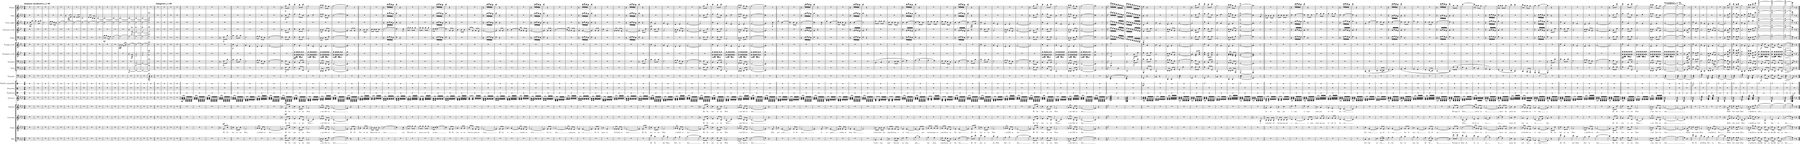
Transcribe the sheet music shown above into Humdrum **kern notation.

**kern	**text	**dynam	**kern	**text	**dynam	**kern	**text	**dynam	**kern	**text	**dynam	**kern	**dynam	**kern	**kern	**kern	**dynam	**kern	**dynam	**kern	**dynam	**kern	**dynam	**kern	**dynam	**kern	**dynam	**kern	**dynam	**kern	**dynam	**kern	**dynam	**kern	**dynam	**kern	**dynam
*part18	*part18	*part18	*part17	*part17	*part17	*part16	*part16	*part16	*part15	*part15	*part15	*part14	*part14	*part13	*part12	*part11	*part11	*part10	*part10	*part9	*part9	*part8	*part8	*part7	*part7	*part6	*part6	*part5	*part5	*part4	*part4	*part3	*part3	*part2	*part2	*part1	*part1
*staff18	*staff18	*staff18	*staff17	*staff17	*staff17	*staff16	*staff16	*staff16	*staff15	*staff15	*staff15	*staff14	*staff14	*staff13	*staff12	*staff11	*staff11	*staff10	*staff10	*staff9	*staff9	*staff8	*staff8	*staff7	*staff7	*staff6	*staff6	*staff5	*staff5	*staff4	*staff4	*staff3	*staff3	*staff2	*staff2	*staff1	*staff1
*I"Bajo	*	*	*I"Tenor	*	*	*I"Contralto	*	*	*I"Soprano	*	*	*I"Guitarra	*	*I"Pandereta	*I"Percusión	*I"Platillo suspendido	*	*I"Timbales	*	*I"Tuba	*	*I"Trombón	*	*I"Trompeta en Sib	*	*I"Trompa en Fa	*	*I"Fagot	*	*I"Clarinete en Sib	*	*I"Corno inglés	*	*I"Oboe	*	*I"Flauta	*
*I'B.	*	*	*I'T.	*	*	*I'C.	*	*	*I'S.	*	*	*I'Guit.	*	*I'Pdta.	*I'Perc.	*I'Plat. Sus.	*	*I'Timb.	*	*I'Tba.	*	*I'Tbn.	*	*I'Tpt. en Sib	*	*	*	*I'Fg.	*	*I'Cl. en Sib	*	*I'Cor. Ingl.	*	*I'Ob.	*	*I'Fl.	*
*	*	*	*	*	*	*	*	*	*	*	*	*	*	*stria1	*	*stria1	*	*	*	*	*	*	*	*	*	*	*	*	*	*	*	*	*	*	*	*	*
*clefF4	*	*	*clefGv2	*	*	*clefG2	*	*	*clefG2	*	*	*clefG2	*	*clefX	*clefX	*clefX	*	*clefF4	*	*clefF4	*	*clefF4	*	*clefG2	*	*clefG2	*	*clefF4	*	*clefG2	*	*clefG2	*	*clefG2	*	*clefG2	*
*	*	*	*	*	*	*	*	*	*	*	*	*Trd7c12	*	*	*	*	*	*	*	*	*	*	*	*Trd1c2	*	*Trd4c7	*	*	*	*Trd1c2	*	*Trd4c7	*	*	*	*	*
*k[b-e-a-d-]	*	*	*k[b-e-a-d-]	*	*	*k[b-e-a-d-]	*	*	*k[b-e-a-d-]	*	*	*k[b-e-a-d-]	*	*k[]	*k[]	*k[]	*	*k[b-e-a-d-]	*	*k[b-e-a-d-]	*	*k[b-e-a-d-]	*	*k[b-e-]	*	*k[b-e-a-]	*	*k[b-e-a-d-]	*	*k[b-e-]	*	*k[b-e-a-]	*	*k[b-e-a-d-]	*	*k[b-e-a-d-]	*
*M2/4	*	*	*M2/4	*	*	*M2/4	*	*	*M2/4	*	*	*M2/4	*	*M2/4	*M2/4	*M2/4	*	*M2/4	*	*M2/4	*	*M2/4	*	*M2/4	*	*M2/4	*	*M2/4	*	*M2/4	*	*M2/4	*	*M2/4	*	*M2/4	*
*MM90	*	*	*MM90	*	*	*MM90	*	*	*MM90	*	*	*MM90	*	*MM90	*MM90	*MM90	*	*MM90	*	*MM90	*	*MM90	*	*MM90	*	*MM90	*	*MM90	*	*MM90	*	*MM90	*	*MM90	*	*MM90	*
=1	=1	=1	=1	=1	=1	=1	=1	=1	=1	=1	=1	=1	=1	=1	=1	=1	=1	=1	=1	=1	=1	=1	=1	=1	=1	=1	=1	=1	=1	=1	=1	=1	=1	=1	=1	=1	=1
!	!	!	!	!	!	!	!	!	!	!	!	!	!	!	!	!	!	!	!	!	!	!	!	!	!	!	!	!	!	!	!	!	!	!	!	!LO:TX:a:B:t=Andante meditativo	!
2r	.	.	2r	.	.	2r	.	.	2r	.	.	2r	.	2r	2r	2r	.	2r	.	2r	.	2r	.	2r	.	2r	.	2r	.	2r	.	4r	.	2r	.	2r	.
!	!	!	!	!	!	!	!	!	!	!	!	!	!	!	!	!	!	!	!	!	!	!	!	!	!	!	!	!	!	!	!	!	!LO:DY:b	!	!	!	!
.	.	.	.	.	.	.	.	.	.	.	.	.	.	.	.	.	.	.	.	.	.	.	.	.	.	.	.	.	.	.	.	8cc\L	mp	.	.	.	.
.	.	.	.	.	.	.	.	.	.	.	.	.	.	.	.	.	.	.	.	.	.	.	.	.	.	.	.	.	.	.	.	8gg\J	.	.	.	.	.
=2	=2	=2	=2	=2	=2	=2	=2	=2	=2	=2	=2	=2	=2	=2	=2	=2	=2	=2	=2	=2	=2	=2	=2	=2	=2	=2	=2	=2	=2	=2	=2	=2	=2	=2	=2	=2	=2
2r	.	.	2r	.	.	2r	.	.	2r	.	.	2r	.	2r	2r	2r	.	2r	.	2r	.	2r	.	2r	.	2r	.	2r	.	2r	.	4gg\	.	2r	.	2r	.
.	.	.	.	.	.	.	.	.	.	.	.	.	.	.	.	.	.	.	.	.	.	.	.	.	.	.	.	.	.	.	.	8ff\L	.	.	.	.	.
.	.	.	.	.	.	.	.	.	.	.	.	.	.	.	.	.	.	.	.	.	.	.	.	.	.	.	.	.	.	.	.	8gg\J	.	.	.	.	.
=3	=3	=3	=3	=3	=3	=3	=3	=3	=3	=3	=3	=3	=3	=3	=3	=3	=3	=3	=3	=3	=3	=3	=3	=3	=3	=3	=3	=3	=3	=3	=3	=3	=3	=3	=3	=3	=3
2r	.	.	2r	.	.	2r	.	.	2r	.	.	2r	.	2r	2r	2r	.	2r	.	2r	.	2r	.	2r	.	2r	.	2r	.	2r	.	2cc\	.	2r	.	2r	.
=4	=4	=4	=4	=4	=4	=4	=4	=4	=4	=4	=4	=4	=4	=4	=4	=4	=4	=4	=4	=4	=4	=4	=4	=4	=4	=4	=4	=4	=4	=4	=4	=4	=4	=4	=4	=4	=4
2r	.	.	2r	.	.	2r	.	.	2r	.	.	2r	.	2r	2r	2r	.	2r	.	2r	.	2r	.	2r	.	2r	.	2r	.	2r	.	8ee-\L	.	2r	.	2r	.
.	.	.	.	.	.	.	.	.	.	.	.	.	.	.	.	.	.	.	.	.	.	.	.	.	.	.	.	.	.	.	.	8ee-\J	.	.	.	.	.
.	.	.	.	.	.	.	.	.	.	.	.	.	.	.	.	.	.	.	.	.	.	.	.	.	.	.	.	.	.	.	.	8cc\L	.	.	.	.	.
.	.	.	.	.	.	.	.	.	.	.	.	.	.	.	.	.	.	.	.	.	.	.	.	.	.	.	.	.	.	.	.	8b-\J	.	.	.	.	.
=5	=5	=5	=5	=5	=5	=5	=5	=5	=5	=5	=5	=5	=5	=5	=5	=5	=5	=5	=5	=5	=5	=5	=5	=5	=5	=5	=5	=5	=5	=5	=5	=5	=5	=5	=5	=5	=5
2r	.	.	2r	.	.	2r	.	.	2r	.	.	2r	.	2r	2r	2r	.	2r	.	2r	.	2r	.	2r	.	2r	.	2r	.	2r	.	[2cc\	.	2r	.	2r	.
=6	=6	=6	=6	=6	=6	=6	=6	=6	=6	=6	=6	=6	=6	=6	=6	=6	=6	=6	=6	=6	=6	=6	=6	=6	=6	=6	=6	=6	=6	=6	=6	=6	=6	=6	=6	=6	=6
2r	.	.	2r	.	.	2r	.	.	2r	.	.	2r	.	2r	2r	2r	.	2r	.	2r	.	2r	.	2r	.	2r	.	2r	.	2r	.	2cc\_	.	4r	.	2r	.
!	!	!	!	!	!	!	!	!	!	!	!	!	!	!	!	!	!	!	!	!	!	!	!	!	!	!	!	!	!	!	!	!	!	!	!LO:DY:b	!	!
.	.	.	.	.	.	.	.	.	.	.	.	.	.	.	.	.	.	.	.	.	.	.	.	.	.	.	.	.	.	.	.	.	.	8c/L	mp	.	.
.	.	.	.	.	.	.	.	.	.	.	.	.	.	.	.	.	.	.	.	.	.	.	.	.	.	.	.	.	.	.	.	.	.	8f/J	.	.	.
=7	=7	=7	=7	=7	=7	=7	=7	=7	=7	=7	=7	=7	=7	=7	=7	=7	=7	=7	=7	=7	=7	=7	=7	=7	=7	=7	=7	=7	=7	=7	=7	=7	=7	=7	=7	=7	=7
2r	.	.	2r	.	.	2r	.	.	2r	.	.	2r	.	2r	2r	2r	.	2r	.	2r	.	2r	.	2r	.	2r	.	2r	.	2r	.	2cc\_	.	4f/	.	2r	.
.	.	.	.	.	.	.	.	.	.	.	.	.	.	.	.	.	.	.	.	.	.	.	.	.	.	.	.	.	.	.	.	.	.	8e-/L	.	.	.
.	.	.	.	.	.	.	.	.	.	.	.	.	.	.	.	.	.	.	.	.	.	.	.	.	.	.	.	.	.	.	.	.	.	8f/J	.	.	.
=8	=8	=8	=8	=8	=8	=8	=8	=8	=8	=8	=8	=8	=8	=8	=8	=8	=8	=8	=8	=8	=8	=8	=8	=8	=8	=8	=8	=8	=8	=8	=8	=8	=8	=8	=8	=8	=8
2r	.	.	2r	.	.	2r	.	.	2r	.	.	2r	.	2r	2r	2r	.	2r	.	2r	.	2r	.	2r	.	2r	.	2r	.	2r	.	2cc\_	.	2c/	.	2r	.
=9	=9	=9	=9	=9	=9	=9	=9	=9	=9	=9	=9	=9	=9	=9	=9	=9	=9	=9	=9	=9	=9	=9	=9	=9	=9	=9	=9	=9	=9	=9	=9	=9	=9	=9	=9	=9	=9
2r	.	.	2r	.	.	2r	.	.	2r	.	.	2r	.	2r	2r	2r	.	2r	.	2r	.	2r	.	2r	.	2r	.	2r	.	2r	.	2cc\_	.	8e-/L	.	2r	.
.	.	.	.	.	.	.	.	.	.	.	.	.	.	.	.	.	.	.	.	.	.	.	.	.	.	.	.	.	.	.	.	.	.	8e-/J	.	.	.
.	.	.	.	.	.	.	.	.	.	.	.	.	.	.	.	.	.	.	.	.	.	.	.	.	.	.	.	.	.	.	.	.	.	8c/L	.	.	.
.	.	.	.	.	.	.	.	.	.	.	.	.	.	.	.	.	.	.	.	.	.	.	.	.	.	.	.	.	.	.	.	.	.	8B-/J	.	.	.
=10	=10	=10	=10	=10	=10	=10	=10	=10	=10	=10	=10	=10	=10	=10	=10	=10	=10	=10	=10	=10	=10	=10	=10	=10	=10	=10	=10	=10	=10	=10	=10	=10	=10	=10	=10	=10	=10
2r	.	.	2r	.	.	2r	.	.	2r	.	.	2r	.	2r	2r	2r	.	2r	.	2r	.	2r	.	2r	.	2r	.	2r	.	2r	.	2cc\_	.	[2c/	.	2r	.
=11	=11	=11	=11	=11	=11	=11	=11	=11	=11	=11	=11	=11	=11	=11	=11	=11	=11	=11	=11	=11	=11	=11	=11	=11	=11	=11	=11	=11	=11	=11	=11	=11	=11	=11	=11	=11	=11
!	!	!	!	!	!	!	!	!	!	!	!	!	!	!	!	!	!	!	!	!	!	!	!	!	!	!	!	!	!LO:DY:b	!	!	!	!	!	!	!	!
2r	.	.	2r	.	.	2r	.	.	2r	.	.	2r	.	2r	2r	2r	.	2r	.	2r	.	2r	.	2r	.	2r	.	8c\L	mp	2r	.	2cc\_	.	2c/_	.	2r	.
.	.	.	.	.	.	.	.	.	.	.	.	.	.	.	.	.	.	.	.	.	.	.	.	.	.	.	.	8c\J	.	.	.	.	.	.	.	.	.
.	.	.	.	.	.	.	.	.	.	.	.	.	.	.	.	.	.	.	.	.	.	.	.	.	.	.	.	8A-\L	.	.	.	.	.	.	.	.	.
.	.	.	.	.	.	.	.	.	.	.	.	.	.	.	.	.	.	.	.	.	.	.	.	.	.	.	.	8G\J	.	.	.	.	.	.	.	.	.
=12	=12	=12	=12	=12	=12	=12	=12	=12	=12	=12	=12	=12	=12	=12	=12	=12	=12	=12	=12	=12	=12	=12	=12	=12	=12	=12	=12	=12	=12	=12	=12	=12	=12	=12	=12	=12	=12
2r	.	.	2r	.	.	2r	.	.	2r	.	.	2r	.	2r	2r	2r	.	2r	.	2r	.	2r	.	2r	.	2r	.	[2A-\	.	2r	.	2cc\_	.	2c/_	.	2r	.
=13	=13	=13	=13	=13	=13	=13	=13	=13	=13	=13	=13	=13	=13	=13	=13	=13	=13	=13	=13	=13	=13	=13	=13	=13	=13	=13	=13	=13	=13	=13	=13	=13	=13	=13	=13	=13	=13
!	!	!	!	!	!	!	!	!	!	!	!	!	!	!	!	!	!	!	!	!	!	!	!	!	!	!	!LO:DY:b	!	!	!	!	!	!	!	!	!	!
2r	.	.	2r	.	.	2r	.	.	2r	.	.	2r	.	2r	2r	2r	.	2r	.	2r	.	2r	.	2r	.	8b-\L	mp	2A-\_	.	2r	.	2cc\_	.	2c/_	.	2r	.
.	.	.	.	.	.	.	.	.	.	.	.	.	.	.	.	.	.	.	.	.	.	.	.	.	.	8b-\J	.	.	.	.	.	.	.	.	.	.	.
.	.	.	.	.	.	.	.	.	.	.	.	.	.	.	.	.	.	.	.	.	.	.	.	.	.	8g/L	.	.	.	.	.	.	.	.	.	.	.
.	.	.	.	.	.	.	.	.	.	.	.	.	.	.	.	.	.	.	.	.	.	.	.	.	.	8b-/J	.	.	.	.	.	.	.	.	.	.	.
=14	=14	=14	=14	=14	=14	=14	=14	=14	=14	=14	=14	=14	=14	=14	=14	=14	=14	=14	=14	=14	=14	=14	=14	=14	=14	=14	=14	=14	=14	=14	=14	=14	=14	=14	=14	=14	=14
!	!	!	!	!	!	!	!	!	!	!	!	!	!	!	!	!	!	!	!	!	!LO:DY:b	!	!	!	!	!	!	!	!	!	!	!	!	!	!	!	!
2r	.	.	2r	.	.	2r	.	.	2r	.	.	2r	.	2r	2r	2r	.	2r	.	[2FF/	p	2r	.	4r	.	[2cc\	.	2A-\_	.	4r	.	2cc\_	.	2c/_	.	2r	.
!	!	!	!	!	!	!	!	!	!	!	!	!	!	!	!	!	!	!	!	!	!	!	!	!	!LO:DY:b	!	!	!	!	!	!LO:DY:b	!	!	!	!	!	!
.	.	.	.	.	.	.	.	.	.	.	.	.	.	.	.	.	.	.	.	.	.	.	.	4B-/ 4g/	p	.	.	.	.	[4dt/	p	.	.	.	.	.	.
=15	=15	=15	=15	=15	=15	=15	=15	=15	=15	=15	=15	=15	=15	=15	=15	=15	=15	=15	=15	=15	=15	=15	=15	=15	=15	=15	=15	=15	=15	=15	=15	=15	=15	=15	=15	=15	=15
!	!	!	!	!	!	!	!	!	!	!	!	!	!	!	!	!	!	!	!	!	!	!	!LO:DY:b	!	!	!	!	!	!	!	!	!	!	!	!	!	!
2r	.	.	2r	.	.	2r	.	.	2r	.	.	2r	.	2r	2r	2r	.	2r	.	2FF/_	.	[2AA-/	p	2d/ 2b-/	.	2cc\_	.	2A-\_	.	2dt/_	.	2cc\_	.	2c/_	.	2r	.
=16	=16	=16	=16	=16	=16	=16	=16	=16	=16	=16	=16	=16	=16	=16	=16	=16	=16	=16	=16	=16	=16	=16	=16	=16	=16	=16	=16	=16	=16	=16	=16	=16	=16	=16	=16	=16	=16
2r	.	.	2r	.	.	2r	.	.	2r	.	.	2r	.	2r	2r	2r	.	2r	.	2FF/_	.	2AA-/_	.	2f/ 2dd/	.	2cc\_	.	2A-\_	.	2dt/_	.	2cc\_	.	2c/_	.	2r	.
=17	=17	=17	=17	=17	=17	=17	=17	=17	=17	=17	=17	=17	=17	=17	=17	=17	=17	=17	=17	=17	=17	=17	=17	=17	=17	=17	=17	=17	=17	=17	=17	=17	=17	=17	=17	=17	=17
!	!	!	!	!	!	!	!	!	!	!	!	!	!	!	!	!	!	!	!LO:DY:b	!	!	!	!	!	!	!	!	!	!	!	!	!	!	!	!	!	!
*	*	*	*	*	*	*	*	*	*	*	*	*	*	*	*	*	*	*tremolo	*	*	*	*	*	*	*	*	*	*	*	*	*	*	*	*	*	*	*
2r	.	.	2r	.	.	2r	.	.	2r	.	.	2r	.	2r	2r	2r	.	32FF;</LLL	mp	2FF;</]	.	2AA-;</]	.	2g\;< 2gg\;<	.	2cc;<\]	.	2A-;<\]	.	2d;</]	.	2cc;<\]	.	2c;</]	.	2r	.
.	.	.	.	.	.	.	.	.	.	.	.	.	.	.	.	.	.	32FF;</	.	.	.	.	.	.	.	.	.	.	.	.	.	.	.	.	.	.	.
.	.	.	.	.	.	.	.	.	.	.	.	.	.	.	.	.	.	32FF;</	.	.	.	.	.	.	.	.	.	.	.	.	.	.	.	.	.	.	.
.	.	.	.	.	.	.	.	.	.	.	.	.	.	.	.	.	.	32FF;</	.	.	.	.	.	.	.	.	.	.	.	.	.	.	.	.	.	.	.
.	.	.	.	.	.	.	.	.	.	.	.	.	.	.	.	.	.	32FF;</	.	.	.	.	.	.	.	.	.	.	.	.	.	.	.	.	.	.	.
.	.	.	.	.	.	.	.	.	.	.	.	.	.	.	.	.	.	32FF;</	.	.	.	.	.	.	.	.	.	.	.	.	.	.	.	.	.	.	.
.	.	.	.	.	.	.	.	.	.	.	.	.	.	.	.	.	.	32FF;</	.	.	.	.	.	.	.	.	.	.	.	.	.	.	.	.	.	.	.
.	.	.	.	.	.	.	.	.	.	.	.	.	.	.	.	.	.	32FF;</JJJ	.	.	.	.	.	.	.	.	.	.	.	.	.	.	.	.	.	.	.
.	.	.	.	.	.	.	.	.	.	.	.	.	.	.	.	.	.	4r	.	.	.	.	.	.	.	.	.	.	.	.	.	.	.	.	.	.	.
=18||	=18||	=18||	=18||	=18||	=18||	=18||	=18||	=18||	=18||	=18||	=18||	=18||	=18||	=18||	=18||	=18||	=18||	=18||	=18||	=18||	=18||	=18||	=18||	=18||	=18||	=18||	=18||	=18||	=18||	=18||	=18||	=18||	=18||	=18||	=18||	=18||	=18||
*	*	*	*	*	*	*	*	*	*	*	*	*	*	*	*	*	*	*	*	*	*	*	*	*	*	*	*	*	*	*	*	*	*	*	*	*MM80	*
!	!	!	!	!	!	!	!	!	!	!	!	!	!	!	!	!	!	!	!	!	!	!	!	!	!	!	!	!	!	!	!	!	!	!	!	!LO:TX:a:B:t=Adagietto	!
2r	.	.	2r	.	.	2r	.	.	2r	.	.	2r	.	2r	2r	2r	.	2r	.	2r	.	2r	.	2r	.	2r	.	2r	.	2r	.	2r	.	2r	.	2r	.
=19	=19	=19	=19	=19	=19	=19	=19	=19	=19	=19	=19	=19	=19	=19	=19	=19	=19	=19	=19	=19	=19	=19	=19	=19	=19	=19	=19	=19	=19	=19	=19	=19	=19	=19	=19	=19	=19
2r	.	.	2r	.	.	2r	.	.	2r	.	.	2r	.	2r	2r	2r	.	2r	.	2r	.	2r	.	2r	.	2r	.	2r	.	2r	.	2r	.	2r	.	2r	.
=20	=20	=20	=20	=20	=20	=20	=20	=20	=20	=20	=20	=20	=20	=20	=20	=20	=20	=20	=20	=20	=20	=20	=20	=20	=20	=20	=20	=20	=20	=20	=20	=20	=20	=20	=20	=20	=20
2r	.	.	2r	.	.	2r	.	.	2r	.	.	2r	.	2r	2r	2r	.	2r	.	2r	.	2r	.	2r	.	2r	.	2r	.	2r	.	2r	.	2r	.	2r	.
=21	=21	=21	=21	=21	=21	=21	=21	=21	=21	=21	=21	=21	=21	=21	=21	=21	=21	=21	=21	=21	=21	=21	=21	=21	=21	=21	=21	=21	=21	=21	=21	=21	=21	=21	=21	=21	=21
2r	.	.	2r	.	.	2r	.	.	2r	.	.	2r	.	2r	2r	2r	.	2r	.	2r	.	2r	.	2r	.	2r	.	2r	.	2r	.	2r	.	2r	.	2r	.
=22||	=22||	=22||	=22||	=22||	=22||	=22||	=22||	=22||	=22||	=22||	=22||	=22||	=22||	=22||	=22||	=22||	=22||	=22||	=22||	=22||	=22||	=22||	=22||	=22||	=22||	=22||	=22||	=22||	=22||	=22||	=22||	=22||	=22||	=22||	=22||	=22||	=22||
!	!	!	!	!	!	!	!	!	!	!	!	!	!LO:DY:b	!	!	!	!	!	!	!	!	!	!	!	!	!	!	!	!	!	!	!	!	!	!	!	!
2r	.	.	2r	.	.	2r	.	.	2r	.	.	8f/ 8a-/ 8cc/L	mf	2r	2r	2r	.	2r	.	2r	.	2r	.	2r	.	2r	.	2r	.	2r	.	2r	.	2r	.	2r	.
.	.	.	.	.	.	.	.	.	.	.	.	8f/ 8a-/ 8cc/J	.	.	.	.	.	.	.	.	.	.	.	.	.	.	.	.	.	.	.	.	.	.	.	.	.
.	.	.	.	.	.	.	.	.	.	.	.	16A-/ 16c/ 16f/LL	.	.	.	.	.	.	.	.	.	.	.	.	.	.	.	.	.	.	.	.	.	.	.	.	.
.	.	.	.	.	.	.	.	.	.	.	.	16A-/ 16c/ 16f/	.	.	.	.	.	.	.	.	.	.	.	.	.	.	.	.	.	.	.	.	.	.	.	.	.
.	.	.	.	.	.	.	.	.	.	.	.	16A-/ 16c/ 16f/	.	.	.	.	.	.	.	.	.	.	.	.	.	.	.	.	.	.	.	.	.	.	.	.	.
.	.	.	.	.	.	.	.	.	.	.	.	16A-/ 16c/ 16f/JJ	.	.	.	.	.	.	.	.	.	.	.	.	.	.	.	.	.	.	.	.	.	.	.	.	.
=23	=23	=23	=23	=23	=23	=23	=23	=23	=23	=23	=23	=23	=23	=23	=23	=23	=23	=23	=23	=23	=23	=23	=23	=23	=23	=23	=23	=23	=23	=23	=23	=23	=23	=23	=23	=23	=23
2r	.	.	2r	.	.	2r	.	.	2r	.	.	8f/ 8a-/ 8cc/L	.	2r	2r	2r	.	2r	.	2r	.	2r	.	2r	.	2r	.	2r	.	2r	.	2r	.	2r	.	2r	.
.	.	.	.	.	.	.	.	.	.	.	.	8f/ 8a-/ 8cc/J	.	.	.	.	.	.	.	.	.	.	.	.	.	.	.	.	.	.	.	.	.	.	.	.	.
.	.	.	.	.	.	.	.	.	.	.	.	16A-/ 16c/ 16f/LL	.	.	.	.	.	.	.	.	.	.	.	.	.	.	.	.	.	.	.	.	.	.	.	.	.
.	.	.	.	.	.	.	.	.	.	.	.	16A-/ 16c/ 16f/	.	.	.	.	.	.	.	.	.	.	.	.	.	.	.	.	.	.	.	.	.	.	.	.	.
.	.	.	.	.	.	.	.	.	.	.	.	16A-/ 16c/ 16f/	.	.	.	.	.	.	.	.	.	.	.	.	.	.	.	.	.	.	.	.	.	.	.	.	.
.	.	.	.	.	.	.	.	.	.	.	.	16A-/ 16c/ 16f/JJ	.	.	.	.	.	.	.	.	.	.	.	.	.	.	.	.	.	.	.	.	.	.	.	.	.
=24	=24	=24	=24	=24	=24	=24	=24	=24	=24	=24	=24	=24	=24	=24	=24	=24	=24	=24	=24	=24	=24	=24	=24	=24	=24	=24	=24	=24	=24	=24	=24	=24	=24	=24	=24	=24	=24
2r	.	.	2r	.	.	2r	.	.	2r	.	.	8f/ 8a-/ 8cc/L	.	2r	2r	2r	.	2r	.	2r	.	2r	.	2r	.	2r	.	2r	.	2r	.	2r	.	2r	.	2r	.
.	.	.	.	.	.	.	.	.	.	.	.	8f/ 8a-/ 8cc/J	.	.	.	.	.	.	.	.	.	.	.	.	.	.	.	.	.	.	.	.	.	.	.	.	.
.	.	.	.	.	.	.	.	.	.	.	.	16A-/ 16c/ 16f/LL	.	.	.	.	.	.	.	.	.	.	.	.	.	.	.	.	.	.	.	.	.	.	.	.	.
.	.	.	.	.	.	.	.	.	.	.	.	16A-/ 16c/ 16f/	.	.	.	.	.	.	.	.	.	.	.	.	.	.	.	.	.	.	.	.	.	.	.	.	.
.	.	.	.	.	.	.	.	.	.	.	.	16A-/ 16c/ 16f/	.	.	.	.	.	.	.	.	.	.	.	.	.	.	.	.	.	.	.	.	.	.	.	.	.
.	.	.	.	.	.	.	.	.	.	.	.	16A-/ 16c/ 16f/JJ	.	.	.	.	.	.	.	.	.	.	.	.	.	.	.	.	.	.	.	.	.	.	.	.	.
=25	=25	=25	=25	=25	=25	=25	=25	=25	=25	=25	=25	=25	=25	=25	=25	=25	=25	=25	=25	=25	=25	=25	=25	=25	=25	=25	=25	=25	=25	=25	=25	=25	=25	=25	=25	=25	=25
2r	.	.	4r	.	.	2r	.	.	2r	.	.	8f/ 8a-/ 8cc/L	.	2r	2r	2r	.	2r	.	2r	.	4r	.	2r	.	2r	.	4r	.	2r	.	2r	.	2r	.	2r	.
.	.	.	.	.	.	.	.	.	.	.	.	8f/ 8a-/ 8cc/J	.	.	.	.	.	.	.	.	.	.	.	.	.	.	.	.	.	.	.	.	.	.	.	.	.
!	!	!	!	!LO:LY:b	!LO:DY:a	!	!	!	!	!	!	!	!	!	!	!	!	!	!	!	!	!	!LO:DY:b	!	!	!	!	!	!LO:DY:b	!	!	!	!	!	!	!	!
.	.	.	8F/L	El	mf	.	.	.	.	.	.	16A-/ 16c/ 16f/LL	.	.	.	.	.	.	.	.	.	8F\L	p	.	.	.	.	8F\L	p	.	.	.	.	.	.	.	.
.	.	.	.	.	.	.	.	.	.	.	.	16A-/ 16c/ 16f/	.	.	.	.	.	.	.	.	.	.	.	.	.	.	.	.	.	.	.	.	.	.	.	.	.
!	!	!	!	!LO:LY:b	!	!	!	!	!	!	!	!	!	!	!	!	!	!	!	!	!	!	!	!	!	!	!	!	!	!	!	!	!	!	!	!	!
.	.	.	8c/J	Se-	.	.	.	.	.	.	.	16A-/ 16c/ 16f/	.	.	.	.	.	.	.	.	.	8c\J	.	.	.	.	.	8c\J	.	.	.	.	.	.	.	.	.
.	.	.	.	.	.	.	.	.	.	.	.	16A-/ 16c/ 16f/JJ	.	.	.	.	.	.	.	.	.	.	.	.	.	.	.	.	.	.	.	.	.	.	.	.	.
=26||	=26||	=26||	=26||	=26||	=26||	=26||	=26||	=26||	=26||	=26||	=26||	=26||	=26||	=26||	=26||	=26||	=26||	=26||	=26||	=26||	=26||	=26||	=26||	=26||	=26||	=26||	=26||	=26||	=26||	=26||	=26||	=26||	=26||	=26||	=26||	=26||	=26||
!	!	!	!	!LO:LY:b	!	!	!	!	!	!	!	!	!	!	!	!	!	!	!	!	!	!	!	!	!	!	!LO:DY:b	!	!	!	!	!	!	!	!	!	!
2r	.	.	4c\	-ñor	.	2r	.	.	2r	.	.	8f/ 8a-/ 8cc/L	.	2r	2r	2r	.	2r	.	2r	.	4c\	.	2r	.	4cc\	p	4c\	.	2r	.	2r	.	2r	.	2r	.
.	.	.	.	.	.	.	.	.	.	.	.	8f/ 8a-/ 8cc/J	.	.	.	.	.	.	.	.	.	.	.	.	.	.	.	.	.	.	.	.	.	.	.	.	.
!	!	!	!	!LO:LY:b	!	!	!	!	!	!	!	!	!	!	!	!	!	!	!	!	!	!	!	!	!	!	!	!	!	!	!	!	!	!	!	!	!
.	.	.	8B-\L	es	.	.	.	.	.	.	.	16A-/ 16c/ 16f/LL	.	.	.	.	.	.	.	.	.	8B-\L	.	.	.	4g/	.	8B-\L	.	.	.	.	.	.	.	.	.
.	.	.	.	.	.	.	.	.	.	.	.	16A-/ 16c/ 16f/	.	.	.	.	.	.	.	.	.	.	.	.	.	.	.	.	.	.	.	.	.	.	.	.	.
!	!	!	!	!LO:LY:b	!	!	!	!	!	!	!	!	!	!	!	!	!	!	!	!	!	!	!	!	!	!	!	!	!	!	!	!	!	!	!	!	!
.	.	.	8c\J	mi	.	.	.	.	.	.	.	16A-/ 16c/ 16f/	.	.	.	.	.	.	.	.	.	8c\J	.	.	.	.	.	8c\J	.	.	.	.	.	.	.	.	.
.	.	.	.	.	.	.	.	.	.	.	.	16A-/ 16c/ 16f/JJ	.	.	.	.	.	.	.	.	.	.	.	.	.	.	.	.	.	.	.	.	.	.	.	.	.
=27	=27	=27	=27	=27	=27	=27	=27	=27	=27	=27	=27	=27	=27	=27	=27	=27	=27	=27	=27	=27	=27	=27	=27	=27	=27	=27	=27	=27	=27	=27	=27	=27	=27	=27	=27	=27	=27
!	!	!	!	!LO:LY:b	!	!	!	!	!	!	!	!	!	!	!	!	!	!	!	!	!	!	!	!	!	!	!	!	!	!	!	!	!	!	!	!	!
2r	.	.	2F/	Dios	.	2r	.	.	2r	.	.	8B-/ 8d-/ 8f/L	.	2r	2r	2r	.	2r	.	2r	.	2F\	.	2r	.	4a-/	.	2F\	.	2r	.	2r	.	2r	.	2r	.
.	.	.	.	.	.	.	.	.	.	.	.	8B-/ 8d-/ 8f/J	.	.	.	.	.	.	.	.	.	.	.	.	.	.	.	.	.	.	.	.	.	.	.	.	.
.	.	.	.	.	.	.	.	.	.	.	.	16d-/ 16f/LL	.	.	.	.	.	.	.	.	.	.	.	.	.	4f/	.	.	.	.	.	.	.	.	.	.	.
.	.	.	.	.	.	.	.	.	.	.	.	16d-/ 16f/	.	.	.	.	.	.	.	.	.	.	.	.	.	.	.	.	.	.	.	.	.	.	.	.	.
.	.	.	.	.	.	.	.	.	.	.	.	16d-/ 16f/	.	.	.	.	.	.	.	.	.	.	.	.	.	.	.	.	.	.	.	.	.	.	.	.	.
.	.	.	.	.	.	.	.	.	.	.	.	16d-/ 16f/JJ	.	.	.	.	.	.	.	.	.	.	.	.	.	.	.	.	.	.	.	.	.	.	.	.	.
=28	=28	=28	=28	=28	=28	=28	=28	=28	=28	=28	=28	=28	=28	=28	=28	=28	=28	=28	=28	=28	=28	=28	=28	=28	=28	=28	=28	=28	=28	=28	=28	=28	=28	=28	=28	=28	=28
!	!	!	!	!LO:LY:b	!	!	!	!	!	!	!	!	!	!	!	!	!	!	!	!	!	!	!	!	!	!	!	!	!	!	!	!	!	!	!	!	!
2r	.	.	8A-/L	y	.	2r	.	.	2r	.	.	8d-/ 8f/ 8a-/L	.	2r	2r	2r	.	2r	.	2r	.	8A-\L	.	2r	.	4e-/	.	8A-\L	.	2r	.	2r	.	2r	.	2r	.
!	!	!	!	!LO:LY:b	!	!	!	!	!	!	!	!	!	!	!	!	!	!	!	!	!	!	!	!	!	!	!	!	!	!	!	!	!	!	!	!	!
.	.	.	8A-/J	mi	.	.	.	.	.	.	.	8d-/ 8f/ 8a-/J	.	.	.	.	.	.	.	.	.	8A-\J	.	.	.	.	.	8A-\J	.	.	.	.	.	.	.	.	.
!	!	!	!	!LO:LY:b	!	!	!	!	!	!	!	!	!	!	!	!	!	!	!	!	!	!	!	!	!	!	!	!	!	!	!	!	!	!	!	!	!
.	.	.	8F/L	Sal-	.	.	.	.	.	.	.	16e-/ 16g/ 16b-/LL	.	.	.	.	.	.	.	.	.	8F\L	.	.	.	4f/	.	8F\L	.	.	.	.	.	.	.	.	.
.	.	.	.	.	.	.	.	.	.	.	.	16e-/ 16g/ 16b-/	.	.	.	.	.	.	.	.	.	.	.	.	.	.	.	.	.	.	.	.	.	.	.	.	.
!	!	!	!	!LO:LY:b	!	!	!	!	!	!	!	!	!	!	!	!	!	!	!	!	!	!	!	!	!	!	!	!	!	!	!	!	!	!	!	!	!
.	.	.	8E-/J	-va-	.	.	.	.	.	.	.	16e-/ 16g/ 16b-/	.	.	.	.	.	.	.	.	.	8E-\J	.	.	.	.	.	8E-\J	.	.	.	.	.	.	.	.	.
.	.	.	.	.	.	.	.	.	.	.	.	16e-/ 16g/ 16b-/JJ	.	.	.	.	.	.	.	.	.	.	.	.	.	.	.	.	.	.	.	.	.	.	.	.	.
=29	=29	=29	=29	=29	=29	=29	=29	=29	=29	=29	=29	=29	=29	=29	=29	=29	=29	=29	=29	=29	=29	=29	=29	=29	=29	=29	=29	=29	=29	=29	=29	=29	=29	=29	=29	=29	=29
!	!	!	!	!LO:LY:b	!	!	!	!	!	!	!	!	!	!	!	!	!	!	!	!	!	!	!	!	!	!	!	!	!	!	!	!	!	!	!	!	!
2r	.	.	[2F/	-dor.	.	2r	.	.	2r	.	.	8f/ 8a-/ 8cc/L	.	2r	2r	2r	.	2r	.	2r	.	[2F\	.	2r	.	[2g/	.	[2F\	.	2r	.	2r	.	2r	.	2r	.
.	.	.	.	.	.	.	.	.	.	.	.	8f/ 8a-/ 8cc/J	.	.	.	.	.	.	.	.	.	.	.	.	.	.	.	.	.	.	.	.	.	.	.	.	.
.	.	.	.	.	.	.	.	.	.	.	.	16A-/ 16c/ 16f/LL	.	.	.	.	.	.	.	.	.	.	.	.	.	.	.	.	.	.	.	.	.	.	.	.	.
.	.	.	.	.	.	.	.	.	.	.	.	16A-/ 16c/ 16f/	.	.	.	.	.	.	.	.	.	.	.	.	.	.	.	.	.	.	.	.	.	.	.	.	.
.	.	.	.	.	.	.	.	.	.	.	.	16A-/ 16c/ 16f/	.	.	.	.	.	.	.	.	.	.	.	.	.	.	.	.	.	.	.	.	.	.	.	.	.
.	.	.	.	.	.	.	.	.	.	.	.	16A-/ 16c/ 16f/JJ	.	.	.	.	.	.	.	.	.	.	.	.	.	.	.	.	.	.	.	.	.	.	.	.	.
=30	=30	=30	=30	=30	=30	=30	=30	=30	=30	=30	=30	=30	=30	=30	=30	=30	=30	=30	=30	=30	=30	=30	=30	=30	=30	=30	=30	=30	=30	=30	=30	=30	=30	=30	=30	=30	=30
4r	.	.	4F/]	.	.	4r	.	.	4r	.	.	8f/ 8a-/ 8cc/L	.	2r	2r	2r	.	2r	.	4r	.	4F\]	.	2r	.	2g/]	.	4F\]	.	4r	.	2r	.	4r	.	4r	.
.	.	.	.	.	.	.	.	.	.	.	.	8f/ 8a-/ 8cc/J	.	.	.	.	.	.	.	.	.	.	.	.	.	.	.	.	.	.	.	.	.	.	.	.	.
!	!LO:LY:b	!LO:DY:a	!	!LO:LY:b	!	!	!LO:LY:b	!LO:DY:a	!	!LO:LY:b	!LO:DY:a	!	!	!	!	!	!	!	!	!	!LO:DY:b	!	!	!	!	!	!	!	!	!	!	!	!	!	!LO:DY:b	!	!LO:DY:b
8F\L	El	mf	8F/L	El	.	8c/L	El	mf	8f/L	El	mf	16A-/ 16c/ 16f/LL	.	.	.	.	.	.	.	8F\L	p	8F\L	.	.	.	.	.	8F\L	.	8g\L	.	.	.	8cc\L	p	8ff\L	p
.	.	.	.	.	.	.	.	.	.	.	.	16A-/ 16c/ 16f/	.	.	.	.	.	.	.	.	.	.	.	.	.	.	.	.	.	.	.	.	.	.	.	.	.
!	!LO:LY:b	!	!	!LO:LY:b	!	!	!LO:LY:b	!	!	!LO:LY:b	!	!	!	!	!	!	!	!	!	!	!	!	!	!	!	!	!	!	!	!	!	!	!	!	!	!	!
8F\J	Se-	.	8c/J	Se-	.	8f/J	Se-	.	8cc/J	Se-	.	16A-/ 16c/ 16f/	.	.	.	.	.	.	.	8F\J	.	8C\J	.	.	.	.	.	8F\J	.	8dd\J	.	.	.	8ff\J	.	8ccc\J	.
.	.	.	.	.	.	.	.	.	.	.	.	16A-/ 16c/ 16f/JJ	.	.	.	.	.	.	.	.	.	.	.	.	.	.	.	.	.	.	.	.	.	.	.	.	.
=31	=31	=31	=31	=31	=31	=31	=31	=31	=31	=31	=31	=31	=31	=31	=31	=31	=31	=31	=31	=31	=31	=31	=31	=31	=31	=31	=31	=31	=31	=31	=31	=31	=31	=31	=31	=31	=31
!	!LO:LY:b	!	!	!LO:LY:b	!	!	!LO:LY:b	!	!	!LO:LY:b	!	!	!	!	!	!	!	!	!	!	!	!	!	!	!LO:DY:b	!	!	!	!	!	!	!	!	!	!	!	!
4F\	-ñor	.	4c\	-ñor	.	4f/	-ñor	.	4cc\	-ñor	.	8f/ 8a-/ 8cc/L	.	2r	2r	2r	.	2r	.	4F\	.	4C/	.	8g\' 8gg\'L	mp	4cc\	.	4F\	.	4dd\	.	2r	.	4ff\	.	4ccc\	.
.	.	.	.	.	.	.	.	.	.	.	.	8f/ 8a-/ 8cc/J	.	.	.	.	.	.	.	.	.	.	.	16g\' 16gg\'L	.	.	.	.	.	.	.	.	.	.	.	.	.
.	.	.	.	.	.	.	.	.	.	.	.	.	.	.	.	.	.	.	.	.	.	.	.	16g\' 16gg\'JJ	.	.	.	.	.	.	.	.	.	.	.	.	.
!	!LO:LY:b	!	!	!LO:LY:b	!	!	!LO:LY:b	!	!	!LO:LY:b	!	!	!	!	!	!	!	!	!	!	!	!	!	!	!	!	!	!	!	!	!	!	!	!	!	!	!
8F\L	es	.	8B-\L	es	.	8f/L	es	.	8b-\L	es	.	16A-/ 16c/ 16f/LL	.	.	.	.	.	.	.	8C/L	.	8BB-/L	.	16g\' 16gg\'LL	.	4g/	.	8F\L	.	8cc\L	.	.	.	8ff\L	.	8bb-\L	.
.	.	.	.	.	.	.	.	.	.	.	.	16A-/ 16c/ 16f/	.	.	.	.	.	.	.	.	.	.	.	16g\' 16gg\'J	.	.	.	.	.	.	.	.	.	.	.	.	.
!	!LO:LY:b	!	!	!LO:LY:b	!	!	!LO:LY:b	!	!	!LO:LY:b	!	!	!	!	!	!	!	!	!	!	!	!	!	!	!	!	!	!	!	!	!	!	!	!	!	!	!
8F\J	mi	.	8c\J	mi	.	8c/J	mi	.	8cc\J	mi	.	16A-/ 16c/ 16f/	.	.	.	.	.	.	.	8FF/J	.	8C/J	.	8g\' 8gg\'J	.	.	.	8F\J	.	8dd\J	.	.	.	8cc\J	.	8ccc\J	.
.	.	.	.	.	.	.	.	.	.	.	.	16A-/ 16c/ 16f/JJ	.	.	.	.	.	.	.	.	.	.	.	.	.	.	.	.	.	.	.	.	.	.	.	.	.
=32	=32	=32	=32	=32	=32	=32	=32	=32	=32	=32	=32	=32	=32	=32	=32	=32	=32	=32	=32	=32	=32	=32	=32	=32	=32	=32	=32	=32	=32	=32	=32	=32	=32	=32	=32	=32	=32
!	!LO:LY:b	!	!	!LO:LY:b	!	!	!LO:LY:b	!	!	!LO:LY:b	!	!	!	!	!	!	!	!	!	!	!	!	!	!	!	!	!	!	!	!	!	!	!	!	!	!	!
2BB-/	Dios	.	2F/	Dios	.	(4B-/	Dios	.	2f/	Dios	.	8B-/ 8d-/ 8f/L	.	2r	2r	2r	.	2r	.	2CC/	.	2FF/	.	8g\' 8gg\'L	.	4a-/	.	2BB-/	.	2g/	.	2r	.	4b-\	.	2ff\	.
.	.	.	.	.	.	.	.	.	.	.	.	8B-/ 8d-/ 8f/J	.	.	.	.	.	.	.	.	.	.	.	16g\' 16gg\'L	.	.	.	.	.	.	.	.	.	.	.	.	.
.	.	.	.	.	.	.	.	.	.	.	.	.	.	.	.	.	.	.	.	.	.	.	.	16g\' 16gg\'JJ	.	.	.	.	.	.	.	.	.	.	.	.	.
.	.	.	.	.	.	4d-/)	.	.	.	.	.	16d-/ 16f/LL	.	.	.	.	.	.	.	.	.	.	.	16g\' 16gg\'LL	.	4f/	.	.	.	.	.	.	.	4dd-\	.	.	.
.	.	.	.	.	.	.	.	.	.	.	.	16d-/ 16f/	.	.	.	.	.	.	.	.	.	.	.	16g\' 16gg\'J	.	.	.	.	.	.	.	.	.	.	.	.	.
.	.	.	.	.	.	.	.	.	.	.	.	16d-/ 16f/	.	.	.	.	.	.	.	.	.	.	.	8g\' 8gg\'J	.	.	.	.	.	.	.	.	.	.	.	.	.
.	.	.	.	.	.	.	.	.	.	.	.	16d-/ 16f/JJ	.	.	.	.	.	.	.	.	.	.	.	.	.	.	.	.	.	.	.	.	.	.	.	.	.
=33	=33	=33	=33	=33	=33	=33	=33	=33	=33	=33	=33	=33	=33	=33	=33	=33	=33	=33	=33	=33	=33	=33	=33	=33	=33	=33	=33	=33	=33	=33	=33	=33	=33	=33	=33	=33	=33
!	!LO:LY:b	!	!	!LO:LY:b	!	!	!LO:LY:b	!	!	!LO:LY:b	!	!	!	!	!	!	!	!	!	!	!	!	!	!	!	!	!	!	!	!	!	!	!	!	!	!	!
8D-\L	y	.	8A-/L	y	.	8f/L	y	.	8a-/L	y	.	8d-/ 8f/ 8a-/L	.	2r	2r	2r	.	2r	.	8DD-/L	.	8AA-/L	.	8g\' 8gg\'L	.	4e-/	.	8D-\L	.	8b-\L	.	2r	.	8ff\L	.	8aa-\L	.
!	!LO:LY:b	!	!	!LO:LY:b	!	!	!LO:LY:b	!	!	!LO:LY:b	!	!	!	!	!	!	!	!	!	!	!	!	!	!	!	!	!	!	!	!	!	!	!	!	!	!	!
8D-\J	mi	.	8A-/J	mi	.	8f/J	mi	.	8a-/J	mi	.	8d-/ 8f/ 8a-/J	.	.	.	.	.	.	.	8DD-/J	.	8AA-/J	.	16g\' 16gg\'L	.	.	.	8D-\J	.	8b-\J	.	.	.	8ff\J	.	8aa-\J	.
.	.	.	.	.	.	.	.	.	.	.	.	.	.	.	.	.	.	.	.	.	.	.	.	16g\' 16gg\'JJ	.	.	.	.	.	.	.	.	.	.	.	.	.
!	!LO:LY:b	!	!	!LO:LY:b	!	!	!LO:LY:b	!	!	!LO:LY:b	!	!	!	!	!	!	!	!	!	!	!	!	!	!	!	!	!	!	!	!	!	!	!	!	!	!	!
8E-\L	Sal-	.	8F/L	Sal-	.	8c/L	Sal-	.	8f/L	Sal-	.	16e-/ 16g/ 16b-/LL	.	.	.	.	.	.	.	8EE-/L	.	8FF/L	.	16g\' 16gg\'LL	.	4f/	.	8E-\L	.	8g/L	.	.	.	8cc\L	.	8ff\L	.
.	.	.	.	.	.	.	.	.	.	.	.	16e-/ 16g/ 16b-/	.	.	.	.	.	.	.	.	.	.	.	16g\' 16gg\'J	.	.	.	.	.	.	.	.	.	.	.	.	.
!	!LO:LY:b	!	!	!LO:LY:b	!	!	!LO:LY:b	!	!	!LO:LY:b	!	!	!	!	!	!	!	!	!	!	!	!	!	!	!	!	!	!	!	!	!	!	!	!	!	!	!
8G\J	-va-	.	8E-/J	-va-	.	8B-/J	-va-	.	8e-/J	-va-	.	16e-/ 16g/ 16b-/	.	.	.	.	.	.	.	8GG/J	.	8EE-/J	.	8g\' 8gg\'J	.	.	.	8G\J	.	8f/J	.	.	.	8b-\J	.	8ee-\J	.
.	.	.	.	.	.	.	.	.	.	.	.	16e-/ 16g/ 16b-/JJ	.	.	.	.	.	.	.	.	.	.	.	.	.	.	.	.	.	.	.	.	.	.	.	.	.
=34	=34	=34	=34	=34	=34	=34	=34	=34	=34	=34	=34	=34	=34	=34	=34	=34	=34	=34	=34	=34	=34	=34	=34	=34	=34	=34	=34	=34	=34	=34	=34	=34	=34	=34	=34	=34	=34
!	!LO:LY:b	!	!	!LO:LY:b	!	!	!LO:LY:b	!	!	!LO:LY:b	!	!	!	!	!	!	!	!	!	!	!	!	!	!	!	!	!	!	!	!	!	!	!	!	!	!	!
[2F\	-dor.	.	[2F/	-dor.	.	[2c/	-dor.	.	[2f/	-dor.	.	8f/ 8a-/ 8cc/L	.	2r	2r	2r	.	2r	.	[2FF/	.	[2FF/	.	8g\' 8gg\'L	.	[2g/	.	[2F\	.	[2g/	.	2r	.	[2cc\	.	[2ff\	.
.	.	.	.	.	.	.	.	.	.	.	.	8f/ 8a-/ 8cc/J	.	.	.	.	.	.	.	.	.	.	.	16g\' 16gg\'L	.	.	.	.	.	.	.	.	.	.	.	.	.
.	.	.	.	.	.	.	.	.	.	.	.	.	.	.	.	.	.	.	.	.	.	.	.	16g\' 16gg\'JJ	.	.	.	.	.	.	.	.	.	.	.	.	.
.	.	.	.	.	.	.	.	.	.	.	.	16A-/ 16c/ 16f/LL	.	.	.	.	.	.	.	.	.	.	.	16g\' 16gg\'LL	.	.	.	.	.	.	.	.	.	.	.	.	.
.	.	.	.	.	.	.	.	.	.	.	.	16A-/ 16c/ 16f/	.	.	.	.	.	.	.	.	.	.	.	16g\' 16gg\'J	.	.	.	.	.	.	.	.	.	.	.	.	.
.	.	.	.	.	.	.	.	.	.	.	.	16A-/ 16c/ 16f/	.	.	.	.	.	.	.	.	.	.	.	8g\' 8gg\'J	.	.	.	.	.	.	.	.	.	.	.	.	.
.	.	.	.	.	.	.	.	.	.	.	.	16A-/ 16c/ 16f/JJ	.	.	.	.	.	.	.	.	.	.	.	.	.	.	.	.	.	.	.	.	.	.	.	.	.
=35	=35	=35	=35	=35	=35	=35	=35	=35	=35	=35	=35	=35	=35	=35	=35	=35	=35	=35	=35	=35	=35	=35	=35	=35	=35	=35	=35	=35	=35	=35	=35	=35	=35	=35	=35	=35	=35
4F\]	.	.	4F/]	.	.	4c/]	.	.	4f/]	.	.	8f/ 8a-/ 8cc/L	.	2r	2r	2r	.	2r	.	4.FF/]	.	4.FF/]	.	4.g\' 4.gg\'	.	4.g/]	.	4.F\]	.	4g/]	.	2r	.	4.cc\]	.	4.ff\]	.
.	.	.	.	.	.	.	.	.	.	.	.	8f/ 8a-/ 8cc/J	.	.	.	.	.	.	.	.	.	.	.	.	.	.	.	.	.	.	.	.	.	.	.	.	.
!	!	!	!	!LO:LY:b	!	!	!	!	!	!	!	!	!	!	!	!	!	!	!	!	!	!	!	!	!	!	!	!	!	!	!	!	!	!	!	!	!
4r	.	.	8F/L	El	.	4r	.	.	4r	.	.	16A-/ 16c/ 16f/LL	.	.	.	.	.	.	.	.	.	.	.	.	.	.	.	.	.	8g/L	.	.	.	.	.	.	.
.	.	.	.	.	.	.	.	.	.	.	.	16A-/ 16c/ 16f/	.	.	.	.	.	.	.	.	.	.	.	.	.	.	.	.	.	.	.	.	.	.	.	.	.
!	!	!	!	!LO:LY:b	!	!	!	!	!	!	!	!	!	!	!	!	!	!	!	!	!	!	!	!	!	!	!	!	!	!	!	!	!	!	!	!	!
.	.	.	8F/J	Se-	.	.	.	.	.	.	.	16A-/ 16c/ 16f/	.	.	.	.	.	.	.	8r	.	8r	.	8r	.	8r	.	8r	.	8g/J	.	.	.	8r	.	8r	.
.	.	.	.	.	.	.	.	.	.	.	.	16A-/ 16c/ 16f/JJ	.	.	.	.	.	.	.	.	.	.	.	.	.	.	.	.	.	.	.	.	.	.	.	.	.
=36||	=36||	=36||	=36||	=36||	=36||	=36||	=36||	=36||	=36||	=36||	=36||	=36||	=36||	=36||	=36||	=36||	=36||	=36||	=36||	=36||	=36||	=36||	=36||	=36||	=36||	=36||	=36||	=36||	=36||	=36||	=36||	=36||	=36||	=36||	=36||	=36||	=36||
!	!	!	!	!LO:LY:b	!	!	!	!	!	!	!	!	!	!	!	!	!	!	!	!	!	!	!	!	!	!	!	!	!	!	!	!	!	!	!	!	!
2r	.	.	4A-/	-ñor	.	2r	.	.	2r	.	.	8d-/ 8f/ 8a-/L	.	2r	2r	2r	.	2r	.	2r	.	2r	.	2r	.	2r	.	2r	.	4b-\	.	2r	.	2r	.	2r	.
.	.	.	.	.	.	.	.	.	.	.	.	8d-/ 8f/ 8a-/J	.	.	.	.	.	.	.	.	.	.	.	.	.	.	.	.	.	.	.	.	.	.	.	.	.
!	!	!	!	!LO:LY:b	!	!	!	!	!	!	!	!	!	!	!	!	!	!	!	!	!	!	!	!	!	!	!	!	!	!	!	!	!	!	!	!	!
.	.	.	8A-/L	es	.	.	.	.	.	.	.	16e-/ 16g/ 16b-/LL	.	.	.	.	.	.	.	.	.	.	.	.	.	.	.	.	.	8b-\L	.	.	.	.	.	.	.
.	.	.	.	.	.	.	.	.	.	.	.	16e-/ 16g/ 16b-/	.	.	.	.	.	.	.	.	.	.	.	.	.	.	.	.	.	.	.	.	.	.	.	.	.
!	!	!	!	!LO:LY:b	!	!	!	!	!	!	!	!	!	!	!	!	!	!	!	!	!	!	!	!	!	!	!	!	!	!	!	!	!	!	!	!	!
.	.	.	8A-/J	mi	.	.	.	.	.	.	.	16e-/ 16g/ 16b-/	.	.	.	.	.	.	.	.	.	.	.	.	.	.	.	.	.	8b-\J	.	.	.	.	.	.	.
.	.	.	.	.	.	.	.	.	.	.	.	16e-/ 16g/ 16b-/JJ	.	.	.	.	.	.	.	.	.	.	.	.	.	.	.	.	.	.	.	.	.	.	.	.	.
=37	=37	=37	=37	=37	=37	=37	=37	=37	=37	=37	=37	=37	=37	=37	=37	=37	=37	=37	=37	=37	=37	=37	=37	=37	=37	=37	=37	=37	=37	=37	=37	=37	=37	=37	=37	=37	=37
!	!	!	!	!LO:LY:b	!	!	!	!	!	!	!	!	!	!	!	!	!	!	!	!	!	!	!	!	!	!	!	!	!	!	!	!	!	!	!	!	!
2r	.	.	8B-\L	Dios	.	2r	.	.	2r	.	.	8e-/ 8g/ 8b-/L	.	2r	2r	2r	.	2r	.	2r	.	2r	.	2r	.	2r	.	2r	.	8cc\L	.	2r	.	2r	.	2r	.
!	!	!	!	!LO:LY:b	!	!	!	!	!	!	!	!	!	!	!	!	!	!	!	!	!	!	!	!	!	!	!	!	!	!	!	!	!	!	!	!	!
.	.	.	8B-\J	y	.	.	.	.	.	.	.	8e-/ 8g/ 8b-/J	.	.	.	.	.	.	.	.	.	.	.	.	.	.	.	.	.	8cc\J	.	.	.	.	.	.	.
!	!	!	!	!LO:LY:b	!	!	!	!	!	!	!	!	!	!	!	!	!	!	!	!	!	!	!	!	!	!	!	!	!	!	!	!	!	!	!	!	!
.	.	.	8B-\L	sal-	.	.	.	.	.	.	.	16g/ 16b-/LL	.	.	.	.	.	.	.	.	.	.	.	.	.	.	.	.	.	8cc\L	.	.	.	.	.	.	.
.	.	.	.	.	.	.	.	.	.	.	.	16g/ 16b-/	.	.	.	.	.	.	.	.	.	.	.	.	.	.	.	.	.	.	.	.	.	.	.	.	.
!	!	!	!	!LO:LY:b	!	!	!	!	!	!	!	!	!	!	!	!	!	!	!	!	!	!	!	!	!	!	!	!	!	!	!	!	!	!	!	!	!
.	.	.	8B-\J	-va-	.	.	.	.	.	.	.	16g/ 16b-/	.	.	.	.	.	.	.	.	.	.	.	.	.	.	.	.	.	8cc\J	.	.	.	.	.	.	.
.	.	.	.	.	.	.	.	.	.	.	.	16g/ 16b-/JJ	.	.	.	.	.	.	.	.	.	.	.	.	.	.	.	.	.	.	.	.	.	.	.	.	.
=38	=38	=38	=38	=38	=38	=38	=38	=38	=38	=38	=38	=38	=38	=38	=38	=38	=38	=38	=38	=38	=38	=38	=38	=38	=38	=38	=38	=38	=38	=38	=38	=38	=38	=38	=38	=38	=38
!	!	!	!	!LO:LY:b	!	!	!	!	!	!	!	!	!	!	!	!	!	!	!	!	!	!	!	!	!	!	!	!	!	!	!	!	!	!	!	!	!
2r	.	.	[2c\	-dor,	.	2r	.	.	2r	.	.	8c/ 8f/ 8a-/L	.	2r	2r	2r	.	2r	.	2r	.	2r	.	2r	.	2r	.	4r	.	[2dd\	.	4r	.	4r	.	4r	.
.	.	.	.	.	.	.	.	.	.	.	.	8c/ 8f/ 8a-/J	.	.	.	.	.	.	.	.	.	.	.	.	.	.	.	.	.	.	.	.	.	.	.	.	.
!	!	!	!	!	!	!	!	!	!	!	!	!	!	!	!	!	!	!	!	!	!	!	!	!	!	!	!	!	!	!	!	!	!LO:DY:b	!	!	!	!
.	.	.	.	.	.	.	.	.	.	.	.	16f/ 16a-/LL	.	.	.	.	.	.	.	.	.	.	.	.	.	.	.	16F\LL	.	.	.	16cc\LL	p	16aa-\LL	.	16ccc\LL	.
.	.	.	.	.	.	.	.	.	.	.	.	16f/ 16a-/	.	.	.	.	.	.	.	.	.	.	.	.	.	.	.	16G\	.	.	.	16dd\	.	16bb-\	.	16ddd-\	.
.	.	.	.	.	.	.	.	.	.	.	.	16f/ 16a-/	.	.	.	.	.	.	.	.	.	.	.	.	.	.	.	16F\	.	.	.	16cc\	.	16aa-\	.	16ccc\	.
.	.	.	.	.	.	.	.	.	.	.	.	16f/ 16a-/JJ	.	.	.	.	.	.	.	.	.	.	.	.	.	.	.	16E-\JJ	.	.	.	16b-\JJ	.	16gg\JJ	.	16bb-\JJ	.
=39	=39	=39	=39	=39	=39	=39	=39	=39	=39	=39	=39	=39	=39	=39	=39	=39	=39	=39	=39	=39	=39	=39	=39	=39	=39	=39	=39	=39	=39	=39	=39	=39	=39	=39	=39	=39	=39
2r	.	.	4.c\]	.	.	2r	.	.	2r	.	.	8c/ 8f/ 8a-/L	.	2r	2r	2r	.	2r	.	2r	.	2r	.	2r	.	2r	.	4F\	.	4.dd\]	.	4cc\	.	4aa-\	.	4ccc\	.
.	.	.	.	.	.	.	.	.	.	.	.	8c/ 8f/ 8a-/J	.	.	.	.	.	.	.	.	.	.	.	.	.	.	.	.	.	.	.	.	.	.	.	.	.
.	.	.	.	.	.	.	.	.	.	.	.	16f/ 16a-/LL	.	.	.	.	.	.	.	.	.	.	.	.	.	.	.	4r	.	.	.	4r	.	4r	.	4r	.
.	.	.	.	.	.	.	.	.	.	.	.	16f/ 16a-/	.	.	.	.	.	.	.	.	.	.	.	.	.	.	.	.	.	.	.	.	.	.	.	.	.
!	!	!	!	!LO:LY:b	!	!	!	!	!	!	!	!	!	!	!	!	!	!	!	!	!	!	!	!	!	!	!	!	!	!	!	!	!	!	!	!	!
.	.	.	8c\	con	.	.	.	.	.	.	.	16f/ 16a-/	.	.	.	.	.	.	.	.	.	.	.	.	.	.	.	.	.	8dd\	.	.	.	.	.	.	.
.	.	.	.	.	.	.	.	.	.	.	.	16f/ 16a-/JJ	.	.	.	.	.	.	.	.	.	.	.	.	.	.	.	.	.	.	.	.	.	.	.	.	.
=40	=40	=40	=40	=40	=40	=40	=40	=40	=40	=40	=40	=40	=40	=40	=40	=40	=40	=40	=40	=40	=40	=40	=40	=40	=40	=40	=40	=40	=40	=40	=40	=40	=40	=40	=40	=40	=40
!	!	!	!	!LO:LY:b	!	!	!	!	!	!	!	!	!	!	!	!	!	!	!	!	!	!	!	!	!	!	!	!	!	!	!	!	!	!	!	!	!
2r	.	.	8f\L	Él	.	2r	.	.	2r	.	.	8d-/ 8f/ 8a-/L	.	2r	2r	2r	.	2r	.	2r	.	2r	.	2r	.	2r	.	2r	.	8gg\L	.	2r	.	2r	.	2r	.
!	!	!	!	!LO:LY:b	!	!	!	!	!	!	!	!	!	!	!	!	!	!	!	!	!	!	!	!	!	!	!	!	!	!	!	!	!	!	!	!	!
.	.	.	8f\J	es-	.	.	.	.	.	.	.	8d-/ 8f/ 8a-/J	.	.	.	.	.	.	.	.	.	.	.	.	.	.	.	.	.	8gg\J	.	.	.	.	.	.	.
!	!	!	!	!LO:LY:b	!	!	!	!	!	!	!	!	!	!	!	!	!	!	!	!	!	!	!	!	!	!	!	!	!	!	!	!	!	!	!	!	!
.	.	.	8f\L	-toy	.	.	.	.	.	.	.	16e-/ 16g/ 16b-/LL	.	.	.	.	.	.	.	.	.	.	.	.	.	.	.	.	.	8gg\L	.	.	.	.	.	.	.
.	.	.	.	.	.	.	.	.	.	.	.	16e-/ 16g/ 16b-/	.	.	.	.	.	.	.	.	.	.	.	.	.	.	.	.	.	.	.	.	.	.	.	.	.
!	!	!	!	!LO:LY:b	!	!	!	!	!	!	!	!	!	!	!	!	!	!	!	!	!	!	!	!	!	!	!	!	!	!	!	!	!	!	!	!	!
.	.	.	8f\J	se-	.	.	.	.	.	.	.	16e-/ 16g/ 16b-/	.	.	.	.	.	.	.	.	.	.	.	.	.	.	.	.	.	8gg\J	.	.	.	.	.	.	.
.	.	.	.	.	.	.	.	.	.	.	.	16e-/ 16g/ 16b-/JJ	.	.	.	.	.	.	.	.	.	.	.	.	.	.	.	.	.	.	.	.	.	.	.	.	.
=41	=41	=41	=41	=41	=41	=41	=41	=41	=41	=41	=41	=41	=41	=41	=41	=41	=41	=41	=41	=41	=41	=41	=41	=41	=41	=41	=41	=41	=41	=41	=41	=41	=41	=41	=41	=41	=41
!	!	!	!	!LO:LY:b	!	!	!	!	!	!	!	!	!	!	!	!	!	!	!	!	!	!	!	!	!	!	!	!	!	!	!	!	!	!	!	!	!
2r	.	.	8f\L	-gu-	.	2r	.	.	2r	.	.	8d-/ 8f/ 8a-/L	.	2r	2r	2r	.	2r	.	2r	.	2r	.	2r	.	2r	.	2r	.	8gg\L	.	2r	.	2r	.	2r	.
!	!	!	!	!LO:LY:b	!	!	!	!	!	!	!	!	!	!	!	!	!	!	!	!	!	!	!	!	!	!	!	!	!	!	!	!	!	!	!	!	!
.	.	.	8f\J	ro y	.	.	.	.	.	.	.	8d-/ 8f/ 8a-/J	.	.	.	.	.	.	.	.	.	.	.	.	.	.	.	.	.	8gg\J	.	.	.	.	.	.	.
!	!	!	!	!LO:LY:b	!	!	!	!	!	!	!	!	!	!	!	!	!	!	!	!	!	!	!	!	!	!	!	!	!	!	!	!	!	!	!	!	!
.	.	.	8f\L	na-	.	.	.	.	.	.	.	16e-/ 16g/ 16b-/LL	.	.	.	.	.	.	.	.	.	.	.	.	.	.	.	.	.	8gg\L	.	.	.	.	.	.	.
.	.	.	.	.	.	.	.	.	.	.	.	16e-/ 16g/ 16b-/	.	.	.	.	.	.	.	.	.	.	.	.	.	.	.	.	.	.	.	.	.	.	.	.	.
!	!	!	!	!LO:LY:b	!	!	!	!	!	!	!	!	!	!	!	!	!	!	!	!	!	!	!	!	!	!	!	!	!	!	!	!	!	!	!	!	!
.	.	.	8f\J	-da	.	.	.	.	.	.	.	16e-/ 16g/ 16b-/	.	.	.	.	.	.	.	.	.	.	.	.	.	.	.	.	.	8gg\J	.	.	.	.	.	.	.
.	.	.	.	.	.	.	.	.	.	.	.	16e-/ 16g/ 16b-/JJ	.	.	.	.	.	.	.	.	.	.	.	.	.	.	.	.	.	.	.	.	.	.	.	.	.
=42	=42	=42	=42	=42	=42	=42	=42	=42	=42	=42	=42	=42	=42	=42	=42	=42	=42	=42	=42	=42	=42	=42	=42	=42	=42	=42	=42	=42	=42	=42	=42	=42	=42	=42	=42	=42	=42
!	!	!	!	!LO:LY:b	!	!	!	!	!	!	!	!	!	!	!	!	!	!	!	!	!	!	!	!	!	!	!	!	!	!	!	!	!	!	!	!	!
2r	.	.	8c\L	te-	.	2r	.	.	2r	.	.	8c/ 8f/ 8a-/L	.	2r	2r	2r	.	2r	.	2r	.	2r	.	2r	.	2r	.	4r	.	8dd\L	.	4r	.	4r	.	4r	.
!	!	!	!	!LO:LY:b	!	!	!	!	!	!	!	!	!	!	!	!	!	!	!	!	!	!	!	!	!	!	!	!	!	!	!	!	!	!	!	!	!
.	.	.	[8c\J	-mo.	.	.	.	.	.	.	.	8c/ 8f/ 8a-/J	.	.	.	.	.	.	.	.	.	.	.	.	.	.	.	.	.	[8dd\J	.	.	.	.	.	.	.
.	.	.	4c\_	.	.	.	.	.	.	.	.	16f/ 16a-/LL	.	.	.	.	.	.	.	.	.	.	.	.	.	.	.	16F\LL	.	4dd\_	.	16cc\LL	.	16aa-\LL	.	16ccc\LL	.
.	.	.	.	.	.	.	.	.	.	.	.	16f/ 16a-/	.	.	.	.	.	.	.	.	.	.	.	.	.	.	.	16G\	.	.	.	16dd\	.	16bb-\	.	16ddd-\	.
.	.	.	.	.	.	.	.	.	.	.	.	16f/ 16a-/	.	.	.	.	.	.	.	.	.	.	.	.	.	.	.	16F\	.	.	.	16cc\	.	16aa-\	.	16ccc\	.
.	.	.	.	.	.	.	.	.	.	.	.	16f/ 16a-/JJ	.	.	.	.	.	.	.	.	.	.	.	.	.	.	.	16E-\JJ	.	.	.	16b-\JJ	.	16gg\JJ	.	16bb-\JJ	.
=43	=43	=43	=43	=43	=43	=43	=43	=43	=43	=43	=43	=43	=43	=43	=43	=43	=43	=43	=43	=43	=43	=43	=43	=43	=43	=43	=43	=43	=43	=43	=43	=43	=43	=43	=43	=43	=43
2r	.	.	4c\]	.	.	2r	.	.	2r	.	.	8c/ 8f/ 8a-/L	.	2r	2r	2r	.	2r	.	2r	.	2r	.	2r	.	2r	.	4F\	.	4dd\]	.	4cc\	.	4aa-\	.	4ccc\	.
.	.	.	.	.	.	.	.	.	.	.	.	8c/ 8f/ 8a-/J	.	.	.	.	.	.	.	.	.	.	.	.	.	.	.	.	.	.	.	.	.	.	.	.	.
!	!	!	!	!LO:LY:b	!	!	!	!	!	!	!	!	!	!	!	!	!	!	!	!	!	!	!	!	!	!	!	!	!	!	!	!	!	!	!	!	!
.	.	.	8F/L	El	.	.	.	.	.	.	.	16f/ 16a-/LL	.	.	.	.	.	.	.	.	.	.	.	.	.	.	.	4r	.	8g/L	.	4r	.	4r	.	4r	.
.	.	.	.	.	.	.	.	.	.	.	.	16f/ 16a-/	.	.	.	.	.	.	.	.	.	.	.	.	.	.	.	.	.	.	.	.	.	.	.	.	.
!	!	!	!	!LO:LY:b	!	!	!	!	!	!	!	!	!	!	!	!	!	!	!	!	!	!	!	!	!	!	!	!	!	!	!	!	!	!	!	!	!
.	.	.	8F/J	Se-	.	.	.	.	.	.	.	16f/ 16a-/	.	.	.	.	.	.	.	.	.	.	.	.	.	.	.	.	.	8g/J	.	.	.	.	.	.	.
.	.	.	.	.	.	.	.	.	.	.	.	16f/ 16a-/JJ	.	.	.	.	.	.	.	.	.	.	.	.	.	.	.	.	.	.	.	.	.	.	.	.	.
=44	=44	=44	=44	=44	=44	=44	=44	=44	=44	=44	=44	=44	=44	=44	=44	=44	=44	=44	=44	=44	=44	=44	=44	=44	=44	=44	=44	=44	=44	=44	=44	=44	=44	=44	=44	=44	=44
!	!	!	!	!LO:LY:b	!	!	!	!	!	!	!	!	!	!	!	!	!	!	!	!	!	!	!	!	!	!	!	!	!	!	!	!	!	!	!	!	!
2r	.	.	4A-/	-ñor	.	2r	.	.	2r	.	.	8d-/ 8f/ 8a-/L	.	2r	2r	2r	.	2r	.	2r	.	2r	.	2r	.	2r	.	2r	.	4b-\	.	2r	.	2r	.	2r	.
.	.	.	.	.	.	.	.	.	.	.	.	8d-/ 8f/ 8a-/J	.	.	.	.	.	.	.	.	.	.	.	.	.	.	.	.	.	.	.	.	.	.	.	.	.
!	!	!	!	!LO:LY:b	!	!	!	!	!	!	!	!	!	!	!	!	!	!	!	!	!	!	!	!	!	!	!	!	!	!	!	!	!	!	!	!	!
.	.	.	8A-/L	es	.	.	.	.	.	.	.	16e-/ 16g/ 16b-/LL	.	.	.	.	.	.	.	.	.	.	.	.	.	.	.	.	.	8b-\L	.	.	.	.	.	.	.
.	.	.	.	.	.	.	.	.	.	.	.	16e-/ 16g/ 16b-/	.	.	.	.	.	.	.	.	.	.	.	.	.	.	.	.	.	.	.	.	.	.	.	.	.
!	!	!	!	!LO:LY:b	!	!	!	!	!	!	!	!	!	!	!	!	!	!	!	!	!	!	!	!	!	!	!	!	!	!	!	!	!	!	!	!	!
.	.	.	8A-/J	mi	.	.	.	.	.	.	.	16e-/ 16g/ 16b-/	.	.	.	.	.	.	.	.	.	.	.	.	.	.	.	.	.	8b-\J	.	.	.	.	.	.	.
.	.	.	.	.	.	.	.	.	.	.	.	16e-/ 16g/ 16b-/JJ	.	.	.	.	.	.	.	.	.	.	.	.	.	.	.	.	.	.	.	.	.	.	.	.	.
=45	=45	=45	=45	=45	=45	=45	=45	=45	=45	=45	=45	=45	=45	=45	=45	=45	=45	=45	=45	=45	=45	=45	=45	=45	=45	=45	=45	=45	=45	=45	=45	=45	=45	=45	=45	=45	=45
!	!	!	!	!LO:LY:b	!	!	!	!	!	!	!	!	!	!	!	!	!	!	!	!	!	!	!	!	!	!	!	!	!	!	!	!	!	!	!	!	!
2r	.	.	8B-/L	fuer-	.	2r	.	.	2r	.	.	8e-/ 8g/ 8b-/L	.	2r	2r	2r	.	2r	.	2r	.	2r	.	2r	.	2r	.	2r	.	8cc/L	.	2r	.	2r	.	2r	.
!	!	!	!	!LO:LY:b	!	!	!	!	!	!	!	!	!	!	!	!	!	!	!	!	!	!	!	!	!	!	!	!	!	!	!	!	!	!	!	!	!
.	.	.	8F/J	za y	.	.	.	.	.	.	.	8e-/ 8g/ 8b-/J	.	.	.	.	.	.	.	.	.	.	.	.	.	.	.	.	.	8g/J	.	.	.	.	.	.	.
!	!	!	!	!LO:LY:b	!	!	!	!	!	!	!	!	!	!	!	!	!	!	!	!	!	!	!	!	!	!	!	!	!	!	!	!	!	!	!	!	!
.	.	.	8F/L	pro-	.	.	.	.	.	.	.	16g/ 16b-/LL	.	.	.	.	.	.	.	.	.	.	.	.	.	.	.	.	.	8g/L	.	.	.	.	.	.	.
.	.	.	.	.	.	.	.	.	.	.	.	16g/ 16b-/	.	.	.	.	.	.	.	.	.	.	.	.	.	.	.	.	.	.	.	.	.	.	.	.	.
!	!	!	!	!LO:LY:b	!	!	!	!	!	!	!	!	!	!	!	!	!	!	!	!	!	!	!	!	!	!	!	!	!	!	!	!	!	!	!	!	!
.	.	.	8E-/J	-tec-	.	.	.	.	.	.	.	16g/ 16b-/	.	.	.	.	.	.	.	.	.	.	.	.	.	.	.	.	.	8f/J	.	.	.	.	.	.	.
.	.	.	.	.	.	.	.	.	.	.	.	16g/ 16b-/JJ	.	.	.	.	.	.	.	.	.	.	.	.	.	.	.	.	.	.	.	.	.	.	.	.	.
=46	=46	=46	=46	=46	=46	=46	=46	=46	=46	=46	=46	=46	=46	=46	=46	=46	=46	=46	=46	=46	=46	=46	=46	=46	=46	=46	=46	=46	=46	=46	=46	=46	=46	=46	=46	=46	=46
!	!	!	!	!LO:LY:b	!	!	!	!	!	!	!	!	!	!	!	!	!	!	!	!	!	!	!	!	!	!	!	!	!	!	!	!	!	!	!	!	!
2r	.	.	[2F/	-ción,	.	2r	.	.	2r	.	.	8c/ 8f/ 8a-/L	.	2r	2r	2r	.	2r	.	2r	.	2r	.	2r	.	2r	.	4r	.	[2g/	.	4r	.	4r	.	4r	.
.	.	.	.	.	.	.	.	.	.	.	.	8c/ 8f/ 8a-/J	.	.	.	.	.	.	.	.	.	.	.	.	.	.	.	.	.	.	.	.	.	.	.	.	.
.	.	.	.	.	.	.	.	.	.	.	.	16f/ 16a-/LL	.	.	.	.	.	.	.	.	.	.	.	.	.	.	.	16F\LL	.	.	.	16cc\LL	.	16aa-\LL	.	16ccc\LL	.
.	.	.	.	.	.	.	.	.	.	.	.	16f/ 16a-/	.	.	.	.	.	.	.	.	.	.	.	.	.	.	.	16G\	.	.	.	16dd\	.	16bb-\	.	16ddd-\	.
.	.	.	.	.	.	.	.	.	.	.	.	16f/ 16a-/	.	.	.	.	.	.	.	.	.	.	.	.	.	.	.	16F\	.	.	.	16cc\	.	16aa-\	.	16ccc\	.
.	.	.	.	.	.	.	.	.	.	.	.	16f/ 16a-/JJ	.	.	.	.	.	.	.	.	.	.	.	.	.	.	.	16E-\JJ	.	.	.	16b-\JJ	.	16gg\JJ	.	16bb-\JJ	.
=47	=47	=47	=47	=47	=47	=47	=47	=47	=47	=47	=47	=47	=47	=47	=47	=47	=47	=47	=47	=47	=47	=47	=47	=47	=47	=47	=47	=47	=47	=47	=47	=47	=47	=47	=47	=47	=47
2r	.	.	4F/]	.	.	2r	.	.	2r	.	.	8c/ 8f/ 8a-/L	.	2r	2r	2r	.	2r	.	2r	.	2r	.	2r	.	2r	.	4F\	.	4g/]	.	4cc\	.	4aa-\	.	4ccc\	.
.	.	.	.	.	.	.	.	.	.	.	.	8c/ 8f/ 8a-/J	.	.	.	.	.	.	.	.	.	.	.	.	.	.	.	.	.	.	.	.	.	.	.	.	.
!	!	!	!	!LO:LY:b	!	!	!	!	!	!	!	!	!	!	!	!	!	!	!	!	!	!	!	!	!	!	!	!	!	!	!	!	!	!	!	!	!
.	.	.	8F/L	Él	.	.	.	.	.	.	.	16f/ 16a-/LL	.	.	.	.	.	.	.	.	.	.	.	.	.	.	.	4r	.	8g/L	.	4r	.	4r	.	4r	.
.	.	.	.	.	.	.	.	.	.	.	.	16f/ 16a-/	.	.	.	.	.	.	.	.	.	.	.	.	.	.	.	.	.	.	.	.	.	.	.	.	.
!	!	!	!	!LO:LY:b	!	!	!	!	!	!	!	!	!	!	!	!	!	!	!	!	!	!	!	!	!	!	!	!	!	!	!	!	!	!	!	!	!
.	.	.	8F/J	ha	.	.	.	.	.	.	.	16f/ 16a-/	.	.	.	.	.	.	.	.	.	.	.	.	.	.	.	.	.	8g/J	.	.	.	.	.	.	.
.	.	.	.	.	.	.	.	.	.	.	.	16f/ 16a-/JJ	.	.	.	.	.	.	.	.	.	.	.	.	.	.	.	.	.	.	.	.	.	.	.	.	.
=48	=48	=48	=48	=48	=48	=48	=48	=48	=48	=48	=48	=48	=48	=48	=48	=48	=48	=48	=48	=48	=48	=48	=48	=48	=48	=48	=48	=48	=48	=48	=48	=48	=48	=48	=48	=48	=48
!	!	!	!	!LO:LY:b	!	!	!	!	!	!	!	!	!	!	!	!	!	!	!	!	!	!	!	!	!	!	!	!	!	!	!	!	!	!	!	!	!
2r	.	.	4A-/	si-	.	2r	.	.	2r	.	.	8d-/ 8f/ 8a-/L	.	2r	2r	2r	.	2r	.	2r	.	2r	.	2r	.	2r	.	2r	.	4b-\	.	2r	.	2r	.	2r	.
.	.	.	.	.	.	.	.	.	.	.	.	8d-/ 8f/ 8a-/J	.	.	.	.	.	.	.	.	.	.	.	.	.	.	.	.	.	.	.	.	.	.	.	.	.
!	!	!	!	!LO:LY:b	!	!	!	!	!	!	!	!	!	!	!	!	!	!	!	!	!	!	!	!	!	!	!	!	!	!	!	!	!	!	!	!	!
.	.	.	[4A-/	-do	.	.	.	.	.	.	.	16e-/ 16g/ 16b-/LL	.	.	.	.	.	.	.	.	.	.	.	.	.	.	.	.	.	[4b-\	.	.	.	.	.	.	.
.	.	.	.	.	.	.	.	.	.	.	.	16e-/ 16g/ 16b-/	.	.	.	.	.	.	.	.	.	.	.	.	.	.	.	.	.	.	.	.	.	.	.	.	.
.	.	.	.	.	.	.	.	.	.	.	.	16e-/ 16g/ 16b-/	.	.	.	.	.	.	.	.	.	.	.	.	.	.	.	.	.	.	.	.	.	.	.	.	.
.	.	.	.	.	.	.	.	.	.	.	.	16e-/ 16g/ 16b-/JJ	.	.	.	.	.	.	.	.	.	.	.	.	.	.	.	.	.	.	.	.	.	.	.	.	.
=49	=49	=49	=49	=49	=49	=49	=49	=49	=49	=49	=49	=49	=49	=49	=49	=49	=49	=49	=49	=49	=49	=49	=49	=49	=49	=49	=49	=49	=49	=49	=49	=49	=49	=49	=49	=49	=49
2r	.	.	8A-/L]	.	.	2r	.	.	2r	.	.	8e-/ 8g/ 8b-/L	.	2r	2r	2r	.	2r	.	2r	.	2r	.	2r	.	2r	.	2r	.	8b-/L]	.	2r	.	2r	.	2r	.
!	!	!	!	!LO:LY:b	!	!	!	!	!	!	!	!	!	!	!	!	!	!	!	!	!	!	!	!	!	!	!	!	!	!	!	!	!	!	!	!	!
.	.	.	8F/J	mi	.	.	.	.	.	.	.	8e-/ 8g/ 8b-/J	.	.	.	.	.	.	.	.	.	.	.	.	.	.	.	.	.	8g/J	.	.	.	.	.	.	.
!	!	!	!	!LO:LY:b	!	!	!	!	!	!	!	!	!	!	!	!	!	!	!	!	!	!	!	!	!	!	!	!	!	!	!	!	!	!	!	!	!
.	.	.	8F/L	sal-	.	.	.	.	.	.	.	16g/ 16b-/LL	.	.	.	.	.	.	.	.	.	.	.	.	.	.	.	.	.	8g/L	.	.	.	.	.	.	.
.	.	.	.	.	.	.	.	.	.	.	.	16g/ 16b-/	.	.	.	.	.	.	.	.	.	.	.	.	.	.	.	.	.	.	.	.	.	.	.	.	.
!	!	!	!	!LO:LY:b	!	!	!	!	!	!	!	!	!	!	!	!	!	!	!	!	!	!	!	!	!	!	!	!	!	!	!	!	!	!	!	!	!
.	.	.	8E-/J	-va-	.	.	.	.	.	.	.	16g/ 16b-/	.	.	.	.	.	.	.	.	.	.	.	.	.	.	.	.	.	8f/J	.	.	.	.	.	.	.
.	.	.	.	.	.	.	.	.	.	.	.	16g/ 16b-/JJ	.	.	.	.	.	.	.	.	.	.	.	.	.	.	.	.	.	.	.	.	.	.	.	.	.
=50	=50	=50	=50	=50	=50	=50	=50	=50	=50	=50	=50	=50	=50	=50	=50	=50	=50	=50	=50	=50	=50	=50	=50	=50	=50	=50	=50	=50	=50	=50	=50	=50	=50	=50	=50	=50	=50
!	!	!	!	!LO:LY:b	!	!	!	!	!	!	!	!	!	!	!	!	!	!	!	!	!	!	!	!	!	!	!	!	!	!	!	!	!	!	!	!	!
2r	.	.	[2F/	-ción.	.	2r	.	.	2r	.	.	8c/ 8f/ 8a-/L	.	2r	2r	2r	.	2r	.	2r	.	2r	.	2r	.	2r	.	4r	.	[2g/	.	4r	.	4r	.	4r	.
.	.	.	.	.	.	.	.	.	.	.	.	8c/ 8f/ 8a-/J	.	.	.	.	.	.	.	.	.	.	.	.	.	.	.	.	.	.	.	.	.	.	.	.	.
.	.	.	.	.	.	.	.	.	.	.	.	16f/ 16a-/LL	.	.	.	.	.	.	.	.	.	.	.	.	.	.	.	16F\LL	.	.	.	16cc\LL	.	16aa-\LL	.	16ccc\LL	.
.	.	.	.	.	.	.	.	.	.	.	.	16f/ 16a-/	.	.	.	.	.	.	.	.	.	.	.	.	.	.	.	16G\	.	.	.	16dd\	.	16bb-\	.	16ddd-\	.
.	.	.	.	.	.	.	.	.	.	.	.	16f/ 16a-/	.	.	.	.	.	.	.	.	.	.	.	.	.	.	.	16F\	.	.	.	16cc\	.	16aa-\	.	16ccc\	.
.	.	.	.	.	.	.	.	.	.	.	.	16f/ 16a-/JJ	.	.	.	.	.	.	.	.	.	.	.	.	.	.	.	16E-\JJ	.	.	.	16b-\JJ	.	16gg\JJ	.	16bb-\JJ	.
=51	=51	=51	=51	=51	=51	=51	=51	=51	=51	=51	=51	=51	=51	=51	=51	=51	=51	=51	=51	=51	=51	=51	=51	=51	=51	=51	=51	=51	=51	=51	=51	=51	=51	=51	=51	=51	=51
2r	.	.	4F/]	.	.	2r	.	.	2r	.	.	8c/ 8f/ 8a-/L	.	2r	2r	2r	.	2r	.	2r	.	2r	.	2r	.	2r	.	4F\	.	4g/]	.	4cc\	.	4aa-\	.	4ccc\	.
.	.	.	.	.	.	.	.	.	.	.	.	8c/ 8f/ 8a-/J	.	.	.	.	.	.	.	.	.	.	.	.	.	.	.	.	.	.	.	.	.	.	.	.	.
!	!	!	!	!LO:LY:b	!	!	!	!	!	!	!	!	!	!	!	!	!	!	!	!	!	!	!	!	!	!	!	!	!	!	!	!	!	!	!	!	!
.	.	.	8F/L	Sa-	.	.	.	.	.	.	.	16f/ 16a-/LL	.	.	.	.	.	.	.	.	.	.	.	.	.	.	.	4r	.	8g/L	.	4r	.	4r	.	4r	.
.	.	.	.	.	.	.	.	.	.	.	.	16f/ 16a-/	.	.	.	.	.	.	.	.	.	.	.	.	.	.	.	.	.	.	.	.	.	.	.	.	.
!	!	!	!	!LO:LY:b	!	!	!	!	!	!	!	!	!	!	!	!	!	!	!	!	!	!	!	!	!	!	!	!	!	!	!	!	!	!	!	!	!
.	.	.	8F/J	-ca-	.	.	.	.	.	.	.	16f/ 16a-/	.	.	.	.	.	.	.	.	.	.	.	.	.	.	.	.	.	8g/J	.	.	.	.	.	.	.
.	.	.	.	.	.	.	.	.	.	.	.	16f/ 16a-/JJ	.	.	.	.	.	.	.	.	.	.	.	.	.	.	.	.	.	.	.	.	.	.	.	.	.
=52	=52	=52	=52	=52	=52	=52	=52	=52	=52	=52	=52	=52	=52	=52	=52	=52	=52	=52	=52	=52	=52	=52	=52	=52	=52	=52	=52	=52	=52	=52	=52	=52	=52	=52	=52	=52	=52
!	!	!	!	!LO:LY:b	!	!	!	!	!	!	!	!	!	!	!	!	!	!	!	!	!	!	!	!	!	!	!	!	!	!	!	!	!	!	!	!	!
2r	.	.	[2A-/	-rán	.	2r	.	.	2r	.	.	8B-/ 8d-/ 8f/L	.	2r	2r	2r	.	2r	.	2r	.	2r	.	2r	.	2r	.	2r	.	[2b-\	.	2r	.	2r	.	2r	.
.	.	.	.	.	.	.	.	.	.	.	.	8B-/ 8d-/ 8f/J	.	.	.	.	.	.	.	.	.	.	.	.	.	.	.	.	.	.	.	.	.	.	.	.	.
.	.	.	.	.	.	.	.	.	.	.	.	16d-/ 16f/LL	.	.	.	.	.	.	.	.	.	.	.	.	.	.	.	.	.	.	.	.	.	.	.	.	.
.	.	.	.	.	.	.	.	.	.	.	.	16d-/ 16f/	.	.	.	.	.	.	.	.	.	.	.	.	.	.	.	.	.	.	.	.	.	.	.	.	.
.	.	.	.	.	.	.	.	.	.	.	.	16d-/ 16f/	.	.	.	.	.	.	.	.	.	.	.	.	.	.	.	.	.	.	.	.	.	.	.	.	.
.	.	.	.	.	.	.	.	.	.	.	.	16d-/ 16f/JJ	.	.	.	.	.	.	.	.	.	.	.	.	.	.	.	.	.	.	.	.	.	.	.	.	.
=53	=53	=53	=53	=53	=53	=53	=53	=53	=53	=53	=53	=53	=53	=53	=53	=53	=53	=53	=53	=53	=53	=53	=53	=53	=53	=53	=53	=53	=53	=53	=53	=53	=53	=53	=53	=53	=53
2r	.	.	8A-/L]	.	.	2r	.	.	2r	.	.	8e-/ 8g/ 8b-/L	.	2r	2r	2r	.	2r	.	2r	.	2r	.	2r	.	2r	.	2r	.	8b-/L]	.	2r	.	2r	.	2r	.
!	!	!	!	!LO:LY:b	!	!	!	!	!	!	!	!	!	!	!	!	!	!	!	!	!	!	!	!	!	!	!	!	!	!	!	!	!	!	!	!	!
.	.	.	8F/J	a-	.	.	.	.	.	.	.	8e-/ 8g/ 8b-/J	.	.	.	.	.	.	.	.	.	.	.	.	.	.	.	.	.	8g/J	.	.	.	.	.	.	.
!	!	!	!	!LO:LY:b	!	!	!	!	!	!	!	!	!	!	!	!	!	!	!	!	!	!	!	!	!	!	!	!	!	!	!	!	!	!	!	!	!
.	.	.	8F/L	-gua	.	.	.	.	.	.	.	16g/ 16b-/LL	.	.	.	.	.	.	.	.	.	.	.	.	.	.	.	.	.	8g/L	.	.	.	.	.	.	.
.	.	.	.	.	.	.	.	.	.	.	.	16g/ 16b-/	.	.	.	.	.	.	.	.	.	.	.	.	.	.	.	.	.	.	.	.	.	.	.	.	.
!	!	!	!	!LO:LY:b	!	!	!	!	!	!	!	!	!	!	!	!	!	!	!	!	!	!	!	!	!	!	!	!	!	!	!	!	!	!	!	!	!
.	.	.	8E-/J	con	.	.	.	.	.	.	.	16g/ 16b-/	.	.	.	.	.	.	.	.	.	.	.	.	.	.	.	.	.	8f/J	.	.	.	.	.	.	.
.	.	.	.	.	.	.	.	.	.	.	.	16g/ 16b-/JJ	.	.	.	.	.	.	.	.	.	.	.	.	.	.	.	.	.	.	.	.	.	.	.	.	.
=54	=54	=54	=54	=54	=54	=54	=54	=54	=54	=54	=54	=54	=54	=54	=54	=54	=54	=54	=54	=54	=54	=54	=54	=54	=54	=54	=54	=54	=54	=54	=54	=54	=54	=54	=54	=54	=54
!	!	!	!	!LO:LY:b	!	!	!	!	!	!	!	!	!	!	!	!	!	!	!	!	!	!	!	!	!	!	!	!	!	!	!	!	!	!	!	!	!
2r	.	.	4F/	go-	.	2r	.	.	2r	.	.	8c/ 8f/ 8a-/L	.	2r	2r	2r	.	2r	.	2r	.	2r	.	2r	.	2r	.	4r	.	4g/	.	4r	.	4r	.	4r	.
.	.	.	.	.	.	.	.	.	.	.	.	8c/ 8f/ 8a-/J	.	.	.	.	.	.	.	.	.	.	.	.	.	.	.	.	.	.	.	.	.	.	.	.	.
!	!	!	!	!LO:LY:b	!	!	!	!	!	!	!	!	!	!	!	!	!	!	!	!	!	!	!	!	!	!	!	!	!	!	!	!	!	!	!	!	!
.	.	.	[4F/	-zo	.	.	.	.	.	.	.	16f/ 16a-/LL	.	.	.	.	.	.	.	.	.	.	.	.	.	.	.	16F\LL	.	[4g/	.	16cc\LL	.	16aa-\LL	.	16ccc\LL	.
.	.	.	.	.	.	.	.	.	.	.	.	16f/ 16a-/	.	.	.	.	.	.	.	.	.	.	.	.	.	.	.	16G\	.	.	.	16dd\	.	16bb-\	.	16ddd-\	.
.	.	.	.	.	.	.	.	.	.	.	.	16f/ 16a-/	.	.	.	.	.	.	.	.	.	.	.	.	.	.	.	16F\	.	.	.	16cc\	.	16aa-\	.	16ccc\	.
.	.	.	.	.	.	.	.	.	.	.	.	16f/ 16a-/JJ	.	.	.	.	.	.	.	.	.	.	.	.	.	.	.	16E-\JJ	.	.	.	16b-\JJ	.	16gg\JJ	.	16bb-\JJ	.
=55	=55	=55	=55	=55	=55	=55	=55	=55	=55	=55	=55	=55	=55	=55	=55	=55	=55	=55	=55	=55	=55	=55	=55	=55	=55	=55	=55	=55	=55	=55	=55	=55	=55	=55	=55	=55	=55
2r	.	.	4F/]	.	.	2r	.	.	2r	.	.	8c/ 8f/ 8a-/L	.	2r	2r	2r	.	2r	.	2r	.	2r	.	2r	.	2r	.	4F\	.	4g/]	.	4cc\	.	4aa-\	.	4ccc\	.
.	.	.	.	.	.	.	.	.	.	.	.	8c/ 8f/ 8a-/J	.	.	.	.	.	.	.	.	.	.	.	.	.	.	.	.	.	.	.	.	.	.	.	.	.
!	!	!	!	!LO:LY:b	!	!	!	!	!	!	!	!	!	!	!	!	!	!	!	!	!	!	!	!	!	!	!	!	!	!	!	!	!	!	!	!	!
.	.	.	8F/L	de	.	.	.	.	.	.	.	16f/ 16a-/LL	.	.	.	.	.	.	.	.	.	.	.	.	.	.	.	4r	.	8g/L	.	4r	.	4r	.	4r	.
.	.	.	.	.	.	.	.	.	.	.	.	16f/ 16a-/	.	.	.	.	.	.	.	.	.	.	.	.	.	.	.	.	.	.	.	.	.	.	.	.	.
!	!	!	!	!LO:LY:b	!	!	!	!	!	!	!	!	!	!	!	!	!	!	!	!	!	!	!	!	!	!	!	!	!	!	!	!	!	!	!	!	!
.	.	.	8F/J	la	.	.	.	.	.	.	.	16f/ 16a-/	.	.	.	.	.	.	.	.	.	.	.	.	.	.	.	.	.	8g/J	.	.	.	.	.	.	.
.	.	.	.	.	.	.	.	.	.	.	.	16f/ 16a-/JJ	.	.	.	.	.	.	.	.	.	.	.	.	.	.	.	.	.	.	.	.	.	.	.	.	.
=56	=56	=56	=56	=56	=56	=56	=56	=56	=56	=56	=56	=56	=56	=56	=56	=56	=56	=56	=56	=56	=56	=56	=56	=56	=56	=56	=56	=56	=56	=56	=56	=56	=56	=56	=56	=56	=56
!	!	!	!	!LO:LY:b	!	!	!	!	!	!	!	!	!	!	!	!	!	!	!	!	!	!	!	!	!	!	!	!	!	!	!	!	!	!	!	!	!
2r	.	.	4B-\	fuen-	.	2r	.	.	2r	.	.	8B-/ 8d-/ 8f/L	.	2r	2r	2r	.	2r	.	2r	.	2r	.	2r	.	2r	.	2r	.	4cc\	.	2r	.	2r	.	2r	.
.	.	.	.	.	.	.	.	.	.	.	.	8B-/ 8d-/ 8f/J	.	.	.	.	.	.	.	.	.	.	.	.	.	.	.	.	.	.	.	.	.	.	.	.	.
!	!	!	!	!LO:LY:b	!	!	!	!	!	!	!	!	!	!	!	!	!	!	!	!	!	!	!	!	!	!	!	!	!	!	!	!	!	!	!	!	!
.	.	.	4F/	-te	.	.	.	.	.	.	.	16d-/ 16f/LL	.	.	.	.	.	.	.	.	.	.	.	.	.	.	.	.	.	4g/	.	.	.	.	.	.	.
.	.	.	.	.	.	.	.	.	.	.	.	16d-/ 16f/	.	.	.	.	.	.	.	.	.	.	.	.	.	.	.	.	.	.	.	.	.	.	.	.	.
.	.	.	.	.	.	.	.	.	.	.	.	16d-/ 16f/	.	.	.	.	.	.	.	.	.	.	.	.	.	.	.	.	.	.	.	.	.	.	.	.	.
.	.	.	.	.	.	.	.	.	.	.	.	16d-/ 16f/JJ	.	.	.	.	.	.	.	.	.	.	.	.	.	.	.	.	.	.	.	.	.	.	.	.	.
=57	=57	=57	=57	=57	=57	=57	=57	=57	=57	=57	=57	=57	=57	=57	=57	=57	=57	=57	=57	=57	=57	=57	=57	=57	=57	=57	=57	=57	=57	=57	=57	=57	=57	=57	=57	=57	=57
!	!	!	!	!LO:LY:b	!	!	!	!	!	!	!	!	!	!	!	!	!	!	!	!	!	!	!	!	!	!	!	!	!	!	!	!	!	!	!	!	!
2r	.	.	8F/L	de	.	2r	.	.	2r	.	.	8e-/ 8g/ 8b-/L	.	2r	2r	2r	.	2r	.	2r	.	2r	.	2r	.	2r	.	2r	.	8g/L	.	2r	.	2r	.	2r	.
!	!	!	!	!LO:LY:b	!	!	!	!	!	!	!	!	!	!	!	!	!	!	!	!	!	!	!	!	!	!	!	!	!	!	!	!	!	!	!	!	!
.	.	.	8F/J	la	.	.	.	.	.	.	.	8e-/ 8g/ 8b-/J	.	.	.	.	.	.	.	.	.	.	.	.	.	.	.	.	.	8g/J	.	.	.	.	.	.	.
!	!	!	!	!LO:LY:b	!	!	!	!	!	!	!	!	!	!	!	!	!	!	!	!	!	!	!	!	!	!	!	!	!	!	!	!	!	!	!	!	!
.	.	.	8F/L	sal-	.	.	.	.	.	.	.	16g/ 16b-/LL	.	.	.	.	.	.	.	.	.	.	.	.	.	.	.	.	.	8g/L	.	.	.	.	.	.	.
.	.	.	.	.	.	.	.	.	.	.	.	16g/ 16b-/	.	.	.	.	.	.	.	.	.	.	.	.	.	.	.	.	.	.	.	.	.	.	.	.	.
!	!	!	!	!LO:LY:b	!	!	!	!	!	!	!	!	!	!	!	!	!	!	!	!	!	!	!	!	!	!	!	!	!	!	!	!	!	!	!	!	!
.	.	.	8E-/J	-va-	.	.	.	.	.	.	.	16g/ 16b-/	.	.	.	.	.	.	.	.	.	.	.	.	.	.	.	.	.	8f/J	.	.	.	.	.	.	.
.	.	.	.	.	.	.	.	.	.	.	.	16g/ 16b-/JJ	.	.	.	.	.	.	.	.	.	.	.	.	.	.	.	.	.	.	.	.	.	.	.	.	.
=58	=58	=58	=58	=58	=58	=58	=58	=58	=58	=58	=58	=58	=58	=58	=58	=58	=58	=58	=58	=58	=58	=58	=58	=58	=58	=58	=58	=58	=58	=58	=58	=58	=58	=58	=58	=58	=58
!	!	!	!	!LO:LY:b	!	!	!	!	!	!	!	!	!	!	!	!	!	!	!	!	!	!	!	!	!	!	!	!	!	!	!	!	!	!	!	!	!
2r	.	.	[2F/	-ción.	.	2r	.	.	2r	.	.	8c/ 8f/ 8a-/L	.	2r	2r	2r	.	2r	.	2r	.	2r	.	2r	.	2r	.	4r	.	[2g/	.	4r	.	4r	.	4r	.
.	.	.	.	.	.	.	.	.	.	.	.	8c/ 8f/ 8a-/J	.	.	.	.	.	.	.	.	.	.	.	.	.	.	.	.	.	.	.	.	.	.	.	.	.
.	.	.	.	.	.	.	.	.	.	.	.	16f/ 16a-/LL	.	.	.	.	.	.	.	.	.	.	.	.	.	.	.	16F\LL	.	.	.	16cc\LL	.	16aa-\LL	.	16ccc\LL	.
.	.	.	.	.	.	.	.	.	.	.	.	16f/ 16a-/	.	.	.	.	.	.	.	.	.	.	.	.	.	.	.	16G\	.	.	.	16dd\	.	16bb-\	.	16ddd-\	.
.	.	.	.	.	.	.	.	.	.	.	.	16f/ 16a-/	.	.	.	.	.	.	.	.	.	.	.	.	.	.	.	16F\	.	.	.	16cc\	.	16aa-\	.	16ccc\	.
.	.	.	.	.	.	.	.	.	.	.	.	16f/ 16a-/JJ	.	.	.	.	.	.	.	.	.	.	.	.	.	.	.	16E-\JJ	.	.	.	16b-\JJ	.	16gg\JJ	.	16bb-\JJ	.
=59	=59	=59	=59	=59	=59	=59	=59	=59	=59	=59	=59	=59	=59	=59	=59	=59	=59	=59	=59	=59	=59	=59	=59	=59	=59	=59	=59	=59	=59	=59	=59	=59	=59	=59	=59	=59	=59
2r	.	.	4F/]	.	.	2r	.	.	2r	.	.	8c/ 8f/ 8a-/L	.	2r	2r	2r	.	2r	.	2r	.	4r	.	2r	.	2r	.	4F\	.	4g/]	.	4cc\	.	4aa-\	.	4ccc\	.
.	.	.	.	.	.	.	.	.	.	.	.	8c/ 8f/ 8a-/J	.	.	.	.	.	.	.	.	.	.	.	.	.	.	.	.	.	.	.	.	.	.	.	.	.
!	!	!	!	!LO:LY:b	!	!	!	!	!	!	!	!	!	!	!	!	!	!	!	!	!	!	!	!	!	!	!	!	!	!	!	!	!	!	!	!	!
.	.	.	8F/L	El	.	.	.	.	.	.	.	16f/ 16a-/LL	.	.	.	.	.	.	.	.	.	8F\L	.	.	.	.	.	4r	.	8g\L	.	4r	.	4r	.	4r	.
.	.	.	.	.	.	.	.	.	.	.	.	16f/ 16a-/	.	.	.	.	.	.	.	.	.	.	.	.	.	.	.	.	.	.	.	.	.	.	.	.	.
!	!	!	!	!LO:LY:b	!	!	!	!	!	!	!	!	!	!	!	!	!	!	!	!	!	!	!	!	!	!	!	!	!	!	!	!	!	!	!	!	!
.	.	.	8c/J	Se-	.	.	.	.	.	.	.	16f/ 16a-/	.	.	.	.	.	.	.	.	.	8c\J	.	.	.	.	.	.	.	8dd\J	.	.	.	.	.	.	.
.	.	.	.	.	.	.	.	.	.	.	.	16f/ 16a-/JJ	.	.	.	.	.	.	.	.	.	.	.	.	.	.	.	.	.	.	.	.	.	.	.	.	.
=60||	=60||	=60||	=60||	=60||	=60||	=60||	=60||	=60||	=60||	=60||	=60||	=60||	=60||	=60||	=60||	=60||	=60||	=60||	=60||	=60||	=60||	=60||	=60||	=60||	=60||	=60||	=60||	=60||	=60||	=60||	=60||	=60||	=60||	=60||	=60||	=60||	=60||
!	!LO:LY:b	!	!	!LO:LY:b	!	!	!	!	!	!	!	!	!	!	!	!	!	!	!	!	!	!	!	!	!	!	!	!	!	!	!	!	!LO:DY:b	!	!	!	!
4f\	El	.	4c\	-ñor	.	2r	.	.	2r	.	.	8f/ 8a-/ 8cc/L	.	2r	2r	2r	.	2r	.	2r	.	4c\	.	2r	.	4cc\	.	2r	.	4dd\	.	4cc\	pp	2r	.	2r	.
.	.	.	.	.	.	.	.	.	.	.	.	8f/ 8a-/ 8cc/J	.	.	.	.	.	.	.	.	.	.	.	.	.	.	.	.	.	.	.	.	.	.	.	.	.
!	!LO:LY:b	!	!	!LO:LY:b	!	!	!	!	!	!	!	!	!	!	!	!	!	!	!	!	!	!	!	!	!	!	!	!	!	!	!	!	!	!	!	!	!
4c\	Se-	.	8B-\L	es	.	.	.	.	.	.	.	16A-/ 16c/ 16f/LL	.	.	.	.	.	.	.	.	.	8B-\L	.	.	.	4g/	.	.	.	8cc\L	.	4g/	.	.	.	.	.
.	.	.	.	.	.	.	.	.	.	.	.	16A-/ 16c/ 16f/	.	.	.	.	.	.	.	.	.	.	.	.	.	.	.	.	.	.	.	.	.	.	.	.	.
!	!	!	!	!LO:LY:b	!	!	!	!	!	!	!	!	!	!	!	!	!	!	!	!	!	!	!	!	!	!	!	!	!	!	!	!	!	!	!	!	!
.	.	.	8c\J	mi	.	.	.	.	.	.	.	16A-/ 16c/ 16f/	.	.	.	.	.	.	.	.	.	8c\J	.	.	.	.	.	.	.	8dd\J	.	.	.	.	.	.	.
.	.	.	.	.	.	.	.	.	.	.	.	16A-/ 16c/ 16f/JJ	.	.	.	.	.	.	.	.	.	.	.	.	.	.	.	.	.	.	.	.	.	.	.	.	.
=61	=61	=61	=61	=61	=61	=61	=61	=61	=61	=61	=61	=61	=61	=61	=61	=61	=61	=61	=61	=61	=61	=61	=61	=61	=61	=61	=61	=61	=61	=61	=61	=61	=61	=61	=61	=61	=61
!	!LO:LY:b	!	!	!LO:LY:b	!	!	!	!	!	!	!	!	!	!	!	!	!	!	!	!	!	!	!	!	!	!	!	!	!	!	!	!	!	!	!	!	!
4d-\	-ñor	.	2F/	Dios	.	2r	.	.	2r	.	.	8B-/ 8d-/ 8f/L	.	2r	2r	2r	.	2r	.	2r	.	2F\	.	2r	.	4a-/	.	2r	.	2g/	.	4a-/	.	2r	.	2r	.
.	.	.	.	.	.	.	.	.	.	.	.	8B-/ 8d-/ 8f/J	.	.	.	.	.	.	.	.	.	.	.	.	.	.	.	.	.	.	.	.	.	.	.	.	.
!	!LO:LY:b	!	!	!	!	!	!	!	!	!	!	!	!	!	!	!	!	!	!	!	!	!	!	!	!	!	!	!	!	!	!	!	!	!	!	!	!
4B-\	Dios,	.	.	.	.	.	.	.	.	.	.	16d-/ 16f/LL	.	.	.	.	.	.	.	.	.	.	.	.	.	4f/	.	.	.	.	.	4f/	.	.	.	.	.
.	.	.	.	.	.	.	.	.	.	.	.	16d-/ 16f/	.	.	.	.	.	.	.	.	.	.	.	.	.	.	.	.	.	.	.	.	.	.	.	.	.
.	.	.	.	.	.	.	.	.	.	.	.	16d-/ 16f/	.	.	.	.	.	.	.	.	.	.	.	.	.	.	.	.	.	.	.	.	.	.	.	.	.
.	.	.	.	.	.	.	.	.	.	.	.	16d-/ 16f/JJ	.	.	.	.	.	.	.	.	.	.	.	.	.	.	.	.	.	.	.	.	.	.	.	.	.
=62	=62	=62	=62	=62	=62	=62	=62	=62	=62	=62	=62	=62	=62	=62	=62	=62	=62	=62	=62	=62	=62	=62	=62	=62	=62	=62	=62	=62	=62	=62	=62	=62	=62	=62	=62	=62	=62
!	!LO:LY:b	!	!	!LO:LY:b	!	!	!	!	!	!	!	!	!	!	!	!	!	!	!	!	!	!	!	!	!	!	!	!	!	!	!	!	!	!	!	!	!
4A-\	Sal-	.	8A-/L	y	.	2r	.	.	2r	.	.	8d-/ 8f/ 8a-/L	.	2r	2r	2r	.	2r	.	2r	.	8A-\L	.	2r	.	4e-/	.	2r	.	8b-\L	.	4e-/	.	2r	.	2r	.
!	!	!	!	!LO:LY:b	!	!	!	!	!	!	!	!	!	!	!	!	!	!	!	!	!	!	!	!	!	!	!	!	!	!	!	!	!	!	!	!	!
.	.	.	8A-/J	mi	.	.	.	.	.	.	.	8d-/ 8f/ 8a-/J	.	.	.	.	.	.	.	.	.	8A-\J	.	.	.	.	.	.	.	8b-\J	.	.	.	.	.	.	.
!	!LO:LY:b	!	!	!LO:LY:b	!	!	!	!	!	!	!	!	!	!	!	!	!	!	!	!	!	!	!	!	!	!	!	!	!	!	!	!	!	!	!	!	!
4B-\	-va-	.	8F/L	Sal-	.	.	.	.	.	.	.	16e-/ 16g/ 16b-/LL	.	.	.	.	.	.	.	.	.	8F\L	.	.	.	4f/	.	.	.	8g/L	.	4f/	.	.	.	.	.
.	.	.	.	.	.	.	.	.	.	.	.	16e-/ 16g/ 16b-/	.	.	.	.	.	.	.	.	.	.	.	.	.	.	.	.	.	.	.	.	.	.	.	.	.
!	!	!	!	!LO:LY:b	!	!	!	!	!	!	!	!	!	!	!	!	!	!	!	!	!	!	!	!	!	!	!	!	!	!	!	!	!	!	!	!	!
.	.	.	8E-/J	-va-	.	.	.	.	.	.	.	16e-/ 16g/ 16b-/	.	.	.	.	.	.	.	.	.	8E-\J	.	.	.	.	.	.	.	8f/J	.	.	.	.	.	.	.
.	.	.	.	.	.	.	.	.	.	.	.	16e-/ 16g/ 16b-/JJ	.	.	.	.	.	.	.	.	.	.	.	.	.	.	.	.	.	.	.	.	.	.	.	.	.
=63	=63	=63	=63	=63	=63	=63	=63	=63	=63	=63	=63	=63	=63	=63	=63	=63	=63	=63	=63	=63	=63	=63	=63	=63	=63	=63	=63	=63	=63	=63	=63	=63	=63	=63	=63	=63	=63
!	!LO:LY:b	!	!	!LO:LY:b	!	!	!	!	!	!	!	!	!	!	!	!	!	!	!	!	!	!	!	!	!	!	!	!	!	!	!	!	!	!	!	!	!
[2c\	-dor.	.	[2F/	-dor.	.	2r	.	.	2r	.	.	8f/ 8a-/ 8cc/L	.	2r	2r	2r	.	2r	.	2r	.	[2F\	.	2r	.	[2g/	.	2r	.	[2g/	.	[2g/	.	2r	.	2r	.
.	.	.	.	.	.	.	.	.	.	.	.	8f/ 8a-/ 8cc/J	.	.	.	.	.	.	.	.	.	.	.	.	.	.	.	.	.	.	.	.	.	.	.	.	.
.	.	.	.	.	.	.	.	.	.	.	.	16A-/ 16c/ 16f/LL	.	.	.	.	.	.	.	.	.	.	.	.	.	.	.	.	.	.	.	.	.	.	.	.	.
.	.	.	.	.	.	.	.	.	.	.	.	16A-/ 16c/ 16f/	.	.	.	.	.	.	.	.	.	.	.	.	.	.	.	.	.	.	.	.	.	.	.	.	.
.	.	.	.	.	.	.	.	.	.	.	.	16A-/ 16c/ 16f/	.	.	.	.	.	.	.	.	.	.	.	.	.	.	.	.	.	.	.	.	.	.	.	.	.
.	.	.	.	.	.	.	.	.	.	.	.	16A-/ 16c/ 16f/JJ	.	.	.	.	.	.	.	.	.	.	.	.	.	.	.	.	.	.	.	.	.	.	.	.	.
=64	=64	=64	=64	=64	=64	=64	=64	=64	=64	=64	=64	=64	=64	=64	=64	=64	=64	=64	=64	=64	=64	=64	=64	=64	=64	=64	=64	=64	=64	=64	=64	=64	=64	=64	=64	=64	=64
4c\]	.	.	4F/]	.	.	4r	.	.	4r	.	.	8f/ 8a-/ 8cc/L	.	2r	2r	2r	.	2r	.	4r	.	4F\]	.	2r	.	2g/]	.	4r	.	4g/]	.	2g/]	.	4r	.	4r	.
.	.	.	.	.	.	.	.	.	.	.	.	8f/ 8a-/ 8cc/J	.	.	.	.	.	.	.	.	.	.	.	.	.	.	.	.	.	.	.	.	.	.	.	.	.
!	!LO:LY:b	!	!	!LO:LY:b	!	!	!LO:LY:b	!	!	!LO:LY:b	!	!	!	!	!	!	!	!	!	!	!	!	!	!	!	!	!	!	!	!	!	!	!	!	!	!	!
8F\L	El	.	8F/L	El	.	8c/L	El	.	8f/L	El	.	16A-/ 16c/ 16f/LL	.	.	.	.	.	.	.	8F\L	.	8F\L	.	.	.	.	.	8F\L	.	8g\L	.	.	.	8cc\L	.	8ff\L	.
.	.	.	.	.	.	.	.	.	.	.	.	16A-/ 16c/ 16f/	.	.	.	.	.	.	.	.	.	.	.	.	.	.	.	.	.	.	.	.	.	.	.	.	.
!	!LO:LY:b	!	!	!LO:LY:b	!	!	!LO:LY:b	!	!	!LO:LY:b	!	!	!	!	!	!	!	!	!	!	!	!	!	!	!	!	!	!	!	!	!	!	!	!	!	!	!
8F\J	Se-	.	8c/J	Se-	.	8f/J	Se-	.	8cc/J	Se-	.	16A-/ 16c/ 16f/	.	.	.	.	.	.	.	8F\J	.	8C\J	.	.	.	.	.	8F\J	.	8dd\J	.	.	.	8ff\J	.	8ccc\J	.
.	.	.	.	.	.	.	.	.	.	.	.	16A-/ 16c/ 16f/JJ	.	.	.	.	.	.	.	.	.	.	.	.	.	.	.	.	.	.	.	.	.	.	.	.	.
=65	=65	=65	=65	=65	=65	=65	=65	=65	=65	=65	=65	=65	=65	=65	=65	=65	=65	=65	=65	=65	=65	=65	=65	=65	=65	=65	=65	=65	=65	=65	=65	=65	=65	=65	=65	=65	=65
!	!LO:LY:b	!	!	!LO:LY:b	!	!	!LO:LY:b	!	!	!LO:LY:b	!	!	!	!	!	!	!	!	!	!	!	!	!	!	!	!	!	!	!	!	!	!	!	!	!	!	!
4F\	-ñor	.	4c\	-ñor	.	4f/	-ñor	.	4cc\	-ñor	.	8f/ 8a-/ 8cc/L	.	2r	2r	2r	.	2r	.	4F\	.	4C/	.	8g\' 8gg\'L	.	4cc\	.	4F\	.	4dd\	.	4cc\	.	4ff\	.	4ccc\	.
.	.	.	.	.	.	.	.	.	.	.	.	8f/ 8a-/ 8cc/J	.	.	.	.	.	.	.	.	.	.	.	16g\' 16gg\'L	.	.	.	.	.	.	.	.	.	.	.	.	.
.	.	.	.	.	.	.	.	.	.	.	.	.	.	.	.	.	.	.	.	.	.	.	.	16g\' 16gg\'JJ	.	.	.	.	.	.	.	.	.	.	.	.	.
!	!LO:LY:b	!	!	!LO:LY:b	!	!	!LO:LY:b	!	!	!LO:LY:b	!	!	!	!	!	!	!	!	!	!	!	!	!	!	!	!	!	!	!	!	!	!	!	!	!	!	!
8F\L	es	.	8B-\L	es	.	8f/L	es	.	8b-\L	es	.	16A-/ 16c/ 16f/LL	.	.	.	.	.	.	.	8C/L	.	8BB-/L	.	16g\' 16gg\'LL	.	4g/	.	8F\L	.	8cc\L	.	4g/	.	8ff\L	.	8bb-\L	.
.	.	.	.	.	.	.	.	.	.	.	.	16A-/ 16c/ 16f/	.	.	.	.	.	.	.	.	.	.	.	16g\' 16gg\'J	.	.	.	.	.	.	.	.	.	.	.	.	.
!	!LO:LY:b	!	!	!LO:LY:b	!	!	!LO:LY:b	!	!	!LO:LY:b	!	!	!	!	!	!	!	!	!	!	!	!	!	!	!	!	!	!	!	!	!	!	!	!	!	!	!
8F\J	mi	.	8c\J	mi	.	8c/J	mi	.	8cc\J	mi	.	16A-/ 16c/ 16f/	.	.	.	.	.	.	.	8FF/J	.	8C/J	.	8g\' 8gg\'J	.	.	.	8F\J	.	8dd\J	.	.	.	8cc\J	.	8ccc\J	.
.	.	.	.	.	.	.	.	.	.	.	.	16A-/ 16c/ 16f/JJ	.	.	.	.	.	.	.	.	.	.	.	.	.	.	.	.	.	.	.	.	.	.	.	.	.
=66	=66	=66	=66	=66	=66	=66	=66	=66	=66	=66	=66	=66	=66	=66	=66	=66	=66	=66	=66	=66	=66	=66	=66	=66	=66	=66	=66	=66	=66	=66	=66	=66	=66	=66	=66	=66	=66
!	!LO:LY:b	!	!	!LO:LY:b	!	!	!LO:LY:b	!	!	!LO:LY:b	!	!	!	!	!	!	!	!	!	!	!	!	!	!	!	!	!	!	!	!	!	!	!	!	!	!	!
2BB-/	Dios	.	2F/	Dios	.	(4B-/	Dios	.	2f/	Dios	.	8B-/ 8d-/ 8f/L	.	2r	2r	2r	.	2r	.	2CC/	.	2FF/	.	8g\' 8gg\'L	.	4a-/	.	2BB-/	.	2g/	.	4a-/	.	4b-\	.	2ff\	.
.	.	.	.	.	.	.	.	.	.	.	.	8B-/ 8d-/ 8f/J	.	.	.	.	.	.	.	.	.	.	.	16g\' 16gg\'L	.	.	.	.	.	.	.	.	.	.	.	.	.
.	.	.	.	.	.	.	.	.	.	.	.	.	.	.	.	.	.	.	.	.	.	.	.	16g\' 16gg\'JJ	.	.	.	.	.	.	.	.	.	.	.	.	.
.	.	.	.	.	.	4d-/)	.	.	.	.	.	16d-/ 16f/LL	.	.	.	.	.	.	.	.	.	.	.	16g\' 16gg\'LL	.	4f/	.	.	.	.	.	4f/	.	4dd-\	.	.	.
.	.	.	.	.	.	.	.	.	.	.	.	16d-/ 16f/	.	.	.	.	.	.	.	.	.	.	.	16g\' 16gg\'J	.	.	.	.	.	.	.	.	.	.	.	.	.
.	.	.	.	.	.	.	.	.	.	.	.	16d-/ 16f/	.	.	.	.	.	.	.	.	.	.	.	8g\' 8gg\'J	.	.	.	.	.	.	.	.	.	.	.	.	.
.	.	.	.	.	.	.	.	.	.	.	.	16d-/ 16f/JJ	.	.	.	.	.	.	.	.	.	.	.	.	.	.	.	.	.	.	.	.	.	.	.	.	.
=67	=67	=67	=67	=67	=67	=67	=67	=67	=67	=67	=67	=67	=67	=67	=67	=67	=67	=67	=67	=67	=67	=67	=67	=67	=67	=67	=67	=67	=67	=67	=67	=67	=67	=67	=67	=67	=67
!	!LO:LY:b	!	!	!LO:LY:b	!	!	!LO:LY:b	!	!	!LO:LY:b	!	!	!	!	!	!	!	!	!	!	!	!	!	!	!	!	!	!	!	!	!	!	!	!	!	!	!
8D-\L	y	.	8A-/L	y	.	8f/L	y	.	8a-/L	y	.	8d-/ 8f/ 8a-/L	.	2r	2r	2r	.	2r	.	8DD-/L	.	8AA-/L	.	8g\' 8gg\'L	.	4e-/	.	8D-\L	.	8b-\L	.	4e-/	.	8ff\L	.	8aa-\L	.
!	!LO:LY:b	!	!	!LO:LY:b	!	!	!LO:LY:b	!	!	!LO:LY:b	!	!	!	!	!	!	!	!	!	!	!	!	!	!	!	!	!	!	!	!	!	!	!	!	!	!	!
8D-\J	mi	.	8A-/J	mi	.	8f/J	mi	.	8a-/J	mi	.	8d-/ 8f/ 8a-/J	.	.	.	.	.	.	.	8DD-/J	.	8AA-/J	.	16g\' 16gg\'L	.	.	.	8D-\J	.	8b-\J	.	.	.	8ff\J	.	8aa-\J	.
.	.	.	.	.	.	.	.	.	.	.	.	.	.	.	.	.	.	.	.	.	.	.	.	16g\' 16gg\'JJ	.	.	.	.	.	.	.	.	.	.	.	.	.
!	!LO:LY:b	!	!	!LO:LY:b	!	!	!LO:LY:b	!	!	!LO:LY:b	!	!	!	!	!	!	!	!	!	!	!	!	!	!	!	!	!	!	!	!	!	!	!	!	!	!	!
8E-\L	Sal-	.	8F/L	Sal-	.	8c/L	Sal-	.	8f/L	Sal-	.	16e-/ 16g/ 16b-/LL	.	.	.	.	.	.	.	8EE-/L	.	8FF/L	.	16g\' 16gg\'LL	.	4f/	.	8E-\L	.	8g/L	.	4f/	.	8cc\L	.	8ff\L	.
.	.	.	.	.	.	.	.	.	.	.	.	16e-/ 16g/ 16b-/	.	.	.	.	.	.	.	.	.	.	.	16g\' 16gg\'J	.	.	.	.	.	.	.	.	.	.	.	.	.
!	!LO:LY:b	!	!	!LO:LY:b	!	!	!LO:LY:b	!	!	!LO:LY:b	!	!	!	!	!	!	!	!	!	!	!	!	!	!	!	!	!	!	!	!	!	!	!	!	!	!	!
8G\J	-va-	.	8E-/J	-va-	.	8B-/J	-va-	.	8e-/J	-va-	.	16e-/ 16g/ 16b-/	.	.	.	.	.	.	.	8GG/J	.	8EE-/J	.	8g\' 8gg\'J	.	.	.	8G\J	.	8f/J	.	.	.	8b-\J	.	8ee-\J	.
.	.	.	.	.	.	.	.	.	.	.	.	16e-/ 16g/ 16b-/JJ	.	.	.	.	.	.	.	.	.	.	.	.	.	.	.	.	.	.	.	.	.	.	.	.	.
=68	=68	=68	=68	=68	=68	=68	=68	=68	=68	=68	=68	=68	=68	=68	=68	=68	=68	=68	=68	=68	=68	=68	=68	=68	=68	=68	=68	=68	=68	=68	=68	=68	=68	=68	=68	=68	=68
!	!LO:LY:b	!	!	!LO:LY:b	!	!	!LO:LY:b	!	!	!LO:LY:b	!	!	!	!	!	!	!	!	!	!	!	!	!	!	!	!	!	!	!	!	!	!	!	!	!	!	!
[2F\	-dor.	.	[2F/	-dor.	.	[2c/	-dor.	.	[2f/	-dor.	.	8f/ 8a-/ 8cc/L	.	2r	2r	2r	.	2r	.	[2FF/	.	[2FF/	.	8g\' 8gg\'L	.	[2g/	.	[2F\	.	[2g/	.	[2g/	.	[2cc\	.	[2ff\	.
.	.	.	.	.	.	.	.	.	.	.	.	8f/ 8a-/ 8cc/J	.	.	.	.	.	.	.	.	.	.	.	16g\' 16gg\'L	.	.	.	.	.	.	.	.	.	.	.	.	.
.	.	.	.	.	.	.	.	.	.	.	.	.	.	.	.	.	.	.	.	.	.	.	.	16g\' 16gg\'JJ	.	.	.	.	.	.	.	.	.	.	.	.	.
.	.	.	.	.	.	.	.	.	.	.	.	16A-/ 16c/ 16f/LL	.	.	.	.	.	.	.	.	.	.	.	16g\' 16gg\'LL	.	.	.	.	.	.	.	.	.	.	.	.	.
.	.	.	.	.	.	.	.	.	.	.	.	16A-/ 16c/ 16f/	.	.	.	.	.	.	.	.	.	.	.	16g\' 16gg\'J	.	.	.	.	.	.	.	.	.	.	.	.	.
.	.	.	.	.	.	.	.	.	.	.	.	16A-/ 16c/ 16f/	.	.	.	.	.	.	.	.	.	.	.	8g\' 8gg\'J	.	.	.	.	.	.	.	.	.	.	.	.	.
.	.	.	.	.	.	.	.	.	.	.	.	16A-/ 16c/ 16f/JJ	.	.	.	.	.	.	.	.	.	.	.	.	.	.	.	.	.	.	.	.	.	.	.	.	.
=69	=69	=69	=69	=69	=69	=69	=69	=69	=69	=69	=69	=69	=69	=69	=69	=69	=69	=69	=69	=69	=69	=69	=69	=69	=69	=69	=69	=69	=69	=69	=69	=69	=69	=69	=69	=69	=69
4F\]	.	.	4F/]	.	.	4c/]	.	.	4f/]	.	.	8f/ 8a-/ 8cc/L	.	2r	2r	2r	.	2r	.	4.FF/]	.	4.FF/]	.	4.g\' 4.gg\'	.	4.g/]	.	4.F\]	.	4.g/]	.	4.g/]	.	4.cc\]	.	4.ff\]	.
.	.	.	.	.	.	.	.	.	.	.	.	8f/ 8a-/ 8cc/J	.	.	.	.	.	.	.	.	.	.	.	.	.	.	.	.	.	.	.	.	.	.	.	.	.
4r	.	.	8r	.	.	4r	.	.	4r	.	.	16A-/ 16c/ 16f/LL	.	.	.	.	.	.	.	.	.	.	.	.	.	.	.	.	.	.	.	.	.	.	.	.	.
.	.	.	.	.	.	.	.	.	.	.	.	16A-/ 16c/ 16f/	.	.	.	.	.	.	.	.	.	.	.	.	.	.	.	.	.	.	.	.	.	.	.	.	.
!	!	!	!	!LO:LY:b	!	!	!	!	!	!	!	!	!	!	!	!	!	!	!	!	!	!	!	!	!	!	!	!	!	!	!	!	!LO:DY:b	!	!	!	!
.	.	.	8F/	Den	.	.	.	.	.	.	.	16A-/ 16c/ 16f/	.	.	.	.	.	.	.	8r	.	8r	.	8r	.	8r	.	8r	.	8r	.	8cc\	p	8r	.	8r	.
.	.	.	.	.	.	.	.	.	.	.	.	16A-/ 16c/ 16f/JJ	.	.	.	.	.	.	.	.	.	.	.	.	.	.	.	.	.	.	.	.	.	.	.	.	.
=70||	=70||	=70||	=70||	=70||	=70||	=70||	=70||	=70||	=70||	=70||	=70||	=70||	=70||	=70||	=70||	=70||	=70||	=70||	=70||	=70||	=70||	=70||	=70||	=70||	=70||	=70||	=70||	=70||	=70||	=70||	=70||	=70||	=70||	=70||	=70||	=70||	=70||
!	!	!	!	!LO:LY:b	!	!	!	!	!	!	!	!	!	!	!	!	!	!	!	!	!	!	!	!	!	!	!	!	!	!	!	!	!	!	!	!	!
2r	.	.	4B-\	gra-	.	2r	.	.	2r	.	.	8B-/ 8d-/ 8f/L	.	2r	2r	2r	.	2r	.	2r	.	2r	.	2r	.	2r	.	2r	.	2r	.	4ff\	.	2r	.	2r	.
.	.	.	.	.	.	.	.	.	.	.	.	8B-/ 8d-/ 8f/J	.	.	.	.	.	.	.	.	.	.	.	.	.	.	.	.	.	.	.	.	.	.	.	.	.
!	!	!	!	!LO:LY:b	!	!	!	!	!	!	!	!	!	!	!	!	!	!	!	!	!	!	!	!	!	!	!	!	!	!	!	!	!	!	!	!	!
.	.	.	[4F/	-cias	.	.	.	.	.	.	.	16d-/ 16f/LL	.	.	.	.	.	.	.	.	.	.	.	.	.	.	.	.	.	.	.	[4cc\	.	.	.	.	.
.	.	.	.	.	.	.	.	.	.	.	.	16d-/ 16f/	.	.	.	.	.	.	.	.	.	.	.	.	.	.	.	.	.	.	.	.	.	.	.	.	.
.	.	.	.	.	.	.	.	.	.	.	.	16d-/ 16f/	.	.	.	.	.	.	.	.	.	.	.	.	.	.	.	.	.	.	.	.	.	.	.	.	.
.	.	.	.	.	.	.	.	.	.	.	.	16d-/ 16f/JJ	.	.	.	.	.	.	.	.	.	.	.	.	.	.	.	.	.	.	.	.	.	.	.	.	.
=71	=71	=71	=71	=71	=71	=71	=71	=71	=71	=71	=71	=71	=71	=71	=71	=71	=71	=71	=71	=71	=71	=71	=71	=71	=71	=71	=71	=71	=71	=71	=71	=71	=71	=71	=71	=71	=71
2r	.	.	4F/]	.	.	2r	.	.	2r	.	.	8B-/ 8d-/ 8f/L	.	2r	2r	2r	.	2r	.	2r	.	2r	.	2r	.	2r	.	2r	.	2r	.	4cc\]	.	2r	.	2r	.
.	.	.	.	.	.	.	.	.	.	.	.	8B-/ 8d-/ 8f/J	.	.	.	.	.	.	.	.	.	.	.	.	.	.	.	.	.	.	.	.	.	.	.	.	.
!	!	!	!	!LO:LY:b	!	!	!	!	!	!	!	!	!	!	!	!	!	!	!	!	!	!	!	!	!	!	!	!	!	!	!	!	!	!	!	!	!
.	.	.	8F/L	al	.	.	.	.	.	.	.	16d-/ 16f/LL	.	.	.	.	.	.	.	.	.	.	.	.	.	.	.	.	.	.	.	8cc\L	.	.	.	.	.
.	.	.	.	.	.	.	.	.	.	.	.	16d-/ 16f/	.	.	.	.	.	.	.	.	.	.	.	.	.	.	.	.	.	.	.	.	.	.	.	.	.
!	!	!	!	!LO:LY:b	!	!	!	!	!	!	!	!	!	!	!	!	!	!	!	!	!	!	!	!	!	!	!	!	!	!	!	!	!	!	!	!	!
.	.	.	8E-/J	Se-	.	.	.	.	.	.	.	16d-/ 16f/	.	.	.	.	.	.	.	.	.	.	.	.	.	.	.	.	.	.	.	8b-\J	.	.	.	.	.
.	.	.	.	.	.	.	.	.	.	.	.	16d-/ 16f/JJ	.	.	.	.	.	.	.	.	.	.	.	.	.	.	.	.	.	.	.	.	.	.	.	.	.
=72	=72	=72	=72	=72	=72	=72	=72	=72	=72	=72	=72	=72	=72	=72	=72	=72	=72	=72	=72	=72	=72	=72	=72	=72	=72	=72	=72	=72	=72	=72	=72	=72	=72	=72	=72	=72	=72
!	!	!	!	!LO:LY:b	!	!	!	!	!	!	!	!	!	!	!	!	!	!	!	!	!	!	!	!	!	!	!	!	!	!	!	!	!	!	!	!	!
2r	.	.	[2F/	-ñor,	.	2r	.	.	2r	.	.	8f/ 8a-/ 8cc/L	.	2r	2r	2r	.	2r	.	2r	.	2r	.	2r	.	2r	.	4r	.	4r	.	[2cc\	.	4r	.	4r	.
.	.	.	.	.	.	.	.	.	.	.	.	8f/ 8a-/ 8cc/J	.	.	.	.	.	.	.	.	.	.	.	.	.	.	.	.	.	.	.	.	.	.	.	.	.
.	.	.	.	.	.	.	.	.	.	.	.	16A-/ 16c/ 16f/LL	.	.	.	.	.	.	.	.	.	.	.	.	.	.	.	16F\LL	.	16g/LL	.	.	.	16aa-\LL	.	16ccc\LL	.
.	.	.	.	.	.	.	.	.	.	.	.	16A-/ 16c/ 16f/	.	.	.	.	.	.	.	.	.	.	.	.	.	.	.	16G\	.	16a/	.	.	.	16bb-\	.	16ddd-\	.
.	.	.	.	.	.	.	.	.	.	.	.	16A-/ 16c/ 16f/	.	.	.	.	.	.	.	.	.	.	.	.	.	.	.	16F\	.	16g/	.	.	.	16aa-\	.	16ccc\	.
.	.	.	.	.	.	.	.	.	.	.	.	16A-/ 16c/ 16f/JJ	.	.	.	.	.	.	.	.	.	.	.	.	.	.	.	16E-\JJ	.	16f/JJ	.	.	.	16gg\JJ	.	16bb-\JJ	.
=73	=73	=73	=73	=73	=73	=73	=73	=73	=73	=73	=73	=73	=73	=73	=73	=73	=73	=73	=73	=73	=73	=73	=73	=73	=73	=73	=73	=73	=73	=73	=73	=73	=73	=73	=73	=73	=73
2r	.	.	4.F/]	.	.	2r	.	.	2r	.	.	8f/ 8a-/ 8cc/L	.	2r	2r	2r	.	2r	.	2r	.	2r	.	2r	.	2r	.	4F\	.	4g/	.	4.cc\]	.	4aa-\	.	4ccc\	.
.	.	.	.	.	.	.	.	.	.	.	.	8f/ 8a-/ 8cc/J	.	.	.	.	.	.	.	.	.	.	.	.	.	.	.	.	.	.	.	.	.	.	.	.	.
.	.	.	.	.	.	.	.	.	.	.	.	16A-/ 16c/ 16f/LL	.	.	.	.	.	.	.	.	.	.	.	.	.	.	.	4r	.	4r	.	.	.	4r	.	4r	.
.	.	.	.	.	.	.	.	.	.	.	.	16A-/ 16c/ 16f/	.	.	.	.	.	.	.	.	.	.	.	.	.	.	.	.	.	.	.	.	.	.	.	.	.
!	!	!	!	!LO:LY:b	!	!	!	!	!	!	!	!	!	!	!	!	!	!	!	!	!	!	!	!	!	!	!	!	!	!	!	!	!	!	!	!	!
.	.	.	8F/	in-	.	.	.	.	.	.	.	16A-/ 16c/ 16f/	.	.	.	.	.	.	.	.	.	.	.	.	.	.	.	.	.	.	.	8cc\	.	.	.	.	.
.	.	.	.	.	.	.	.	.	.	.	.	16A-/ 16c/ 16f/JJ	.	.	.	.	.	.	.	.	.	.	.	.	.	.	.	.	.	.	.	.	.	.	.	.	.
=74	=74	=74	=74	=74	=74	=74	=74	=74	=74	=74	=74	=74	=74	=74	=74	=74	=74	=74	=74	=74	=74	=74	=74	=74	=74	=74	=74	=74	=74	=74	=74	=74	=74	=74	=74	=74	=74
!	!	!	!	!LO:LY:b	!	!	!	!	!	!	!	!	!	!	!	!	!	!	!	!	!	!	!	!	!	!	!	!	!	!	!	!	!	!	!	!	!
2r	.	.	4B-\	-vo-	.	2r	.	.	2r	.	.	8B-/ 8d-/ 8f/L	.	2r	2r	2r	.	2r	.	2r	.	2r	.	2r	.	2r	.	2r	.	2r	.	4ff\	.	2r	.	2r	.
.	.	.	.	.	.	.	.	.	.	.	.	8B-/ 8d-/ 8f/J	.	.	.	.	.	.	.	.	.	.	.	.	.	.	.	.	.	.	.	.	.	.	.	.	.
!	!	!	!	!LO:LY:b	!	!	!	!	!	!	!	!	!	!	!	!	!	!	!	!	!	!	!	!	!	!	!	!	!	!	!	!	!	!	!	!	!
.	.	.	[4F/	-quen	.	.	.	.	.	.	.	16d-/ 16f/LL	.	.	.	.	.	.	.	.	.	.	.	.	.	.	.	.	.	.	.	[4cc\	.	.	.	.	.
.	.	.	.	.	.	.	.	.	.	.	.	16d-/ 16f/	.	.	.	.	.	.	.	.	.	.	.	.	.	.	.	.	.	.	.	.	.	.	.	.	.
.	.	.	.	.	.	.	.	.	.	.	.	16d-/ 16f/	.	.	.	.	.	.	.	.	.	.	.	.	.	.	.	.	.	.	.	.	.	.	.	.	.
.	.	.	.	.	.	.	.	.	.	.	.	16d-/ 16f/JJ	.	.	.	.	.	.	.	.	.	.	.	.	.	.	.	.	.	.	.	.	.	.	.	.	.
=75	=75	=75	=75	=75	=75	=75	=75	=75	=75	=75	=75	=75	=75	=75	=75	=75	=75	=75	=75	=75	=75	=75	=75	=75	=75	=75	=75	=75	=75	=75	=75	=75	=75	=75	=75	=75	=75
2r	.	.	8F/L]	.	.	2r	.	.	2r	.	.	8B-/ 8d-/ 8f/L	.	2r	2r	2r	.	2r	.	2r	.	2r	.	2r	.	2r	.	2r	.	2r	.	8cc\L]	.	2r	.	2r	.
!	!	!	!	!LO:LY:b	!	!	!	!	!	!	!	!	!	!	!	!	!	!	!	!	!	!	!	!	!	!	!	!	!	!	!	!	!	!	!	!	!
.	.	.	8F/J	to-	.	.	.	.	.	.	.	8B-/ 8d-/ 8f/J	.	.	.	.	.	.	.	.	.	.	.	.	.	.	.	.	.	.	.	8cc\J	.	.	.	.	.
!	!	!	!	!LO:LY:b	!	!	!	!	!	!	!	!	!	!	!	!	!	!	!	!	!	!	!	!	!	!	!	!	!	!	!	!	!	!	!	!	!
.	.	.	8F/L	-dos	.	.	.	.	.	.	.	16d-/ 16f/LL	.	.	.	.	.	.	.	.	.	.	.	.	.	.	.	.	.	.	.	8cc\L	.	.	.	.	.
.	.	.	.	.	.	.	.	.	.	.	.	16d-/ 16f/	.	.	.	.	.	.	.	.	.	.	.	.	.	.	.	.	.	.	.	.	.	.	.	.	.
!	!	!	!	!LO:LY:b	!	!	!	!	!	!	!	!	!	!	!	!	!	!	!	!	!	!	!	!	!	!	!	!	!	!	!	!	!	!	!	!	!
.	.	.	8E-/J	su	.	.	.	.	.	.	.	16d-/ 16f/	.	.	.	.	.	.	.	.	.	.	.	.	.	.	.	.	.	.	.	8b-\J	.	.	.	.	.
.	.	.	.	.	.	.	.	.	.	.	.	16d-/ 16f/JJ	.	.	.	.	.	.	.	.	.	.	.	.	.	.	.	.	.	.	.	.	.	.	.	.	.
=76	=76	=76	=76	=76	=76	=76	=76	=76	=76	=76	=76	=76	=76	=76	=76	=76	=76	=76	=76	=76	=76	=76	=76	=76	=76	=76	=76	=76	=76	=76	=76	=76	=76	=76	=76	=76	=76
!	!	!	!	!LO:LY:b	!	!	!	!	!	!	!	!	!	!	!	!	!	!	!	!	!	!	!	!	!	!	!	!	!	!	!	!	!	!	!	!	!
2r	.	.	4F/	nom-	.	2r	.	.	2r	.	.	8f/ 8a-/ 8cc/L	.	2r	2r	2r	.	2r	.	2r	.	2r	.	2r	.	2r	.	4r	.	4r	.	4cc\	.	4r	.	4r	.
.	.	.	.	.	.	.	.	.	.	.	.	8f/ 8a-/ 8cc/J	.	.	.	.	.	.	.	.	.	.	.	.	.	.	.	.	.	.	.	.	.	.	.	.	.
!	!	!	!	!LO:LY:b	!	!	!	!	!	!	!	!	!	!	!	!	!	!	!	!	!	!	!	!	!	!	!	!	!	!	!	!	!	!	!	!	!
.	.	.	[4F/	-bre.	.	.	.	.	.	.	.	16A-/ 16c/ 16f/LL	.	.	.	.	.	.	.	.	.	.	.	.	.	.	.	16F\LL	.	16g/LL	.	[4cc\	.	16aa-\LL	.	16ccc\LL	.
.	.	.	.	.	.	.	.	.	.	.	.	16A-/ 16c/ 16f/	.	.	.	.	.	.	.	.	.	.	.	.	.	.	.	16G\	.	16a/	.	.	.	16bb-\	.	16ddd-\	.
.	.	.	.	.	.	.	.	.	.	.	.	16A-/ 16c/ 16f/	.	.	.	.	.	.	.	.	.	.	.	.	.	.	.	16F\	.	16g/	.	.	.	16aa-\	.	16ccc\	.
.	.	.	.	.	.	.	.	.	.	.	.	16A-/ 16c/ 16f/JJ	.	.	.	.	.	.	.	.	.	.	.	.	.	.	.	16E-\JJ	.	16f/JJ	.	.	.	16gg\JJ	.	16bb-\JJ	.
=77	=77	=77	=77	=77	=77	=77	=77	=77	=77	=77	=77	=77	=77	=77	=77	=77	=77	=77	=77	=77	=77	=77	=77	=77	=77	=77	=77	=77	=77	=77	=77	=77	=77	=77	=77	=77	=77
2r	.	.	2F/]	.	.	2r	.	.	2r	.	.	8f/ 8a-/ 8cc/L	.	2r	2r	2r	.	2r	.	2r	.	2r	.	2r	.	2r	.	4F\	.	4g/	.	2cc\]	.	4aa-\	.	4ccc\	.
.	.	.	.	.	.	.	.	.	.	.	.	8f/ 8a-/ 8cc/J	.	.	.	.	.	.	.	.	.	.	.	.	.	.	.	.	.	.	.	.	.	.	.	.	.
.	.	.	.	.	.	.	.	.	.	.	.	16A-/ 16c/ 16f/LL	.	.	.	.	.	.	.	.	.	.	.	.	.	.	.	4r	.	4r	.	.	.	4r	.	4r	.
.	.	.	.	.	.	.	.	.	.	.	.	16A-/ 16c/ 16f/	.	.	.	.	.	.	.	.	.	.	.	.	.	.	.	.	.	.	.	.	.	.	.	.	.
.	.	.	.	.	.	.	.	.	.	.	.	16A-/ 16c/ 16f/	.	.	.	.	.	.	.	.	.	.	.	.	.	.	.	.	.	.	.	.	.	.	.	.	.
.	.	.	.	.	.	.	.	.	.	.	.	16A-/ 16c/ 16f/JJ	.	.	.	.	.	.	.	.	.	.	.	.	.	.	.	.	.	.	.	.	.	.	.	.	.
=78	=78	=78	=78	=78	=78	=78	=78	=78	=78	=78	=78	=78	=78	=78	=78	=78	=78	=78	=78	=78	=78	=78	=78	=78	=78	=78	=78	=78	=78	=78	=78	=78	=78	=78	=78	=78	=78
!	!LO:LY:b	!	!	!LO:LY:b	!	!	!	!	!	!	!	!	!	!	!	!	!	!	!	!	!	!	!	!	!	!	!	!	!	!	!	!	!	!	!	!	!
4BB-/	Cuen-	.	8B-\L	Cuen-	.	2r	.	.	2r	.	.	8B-/ 8d-/ 8f/L	.	2r	2r	2r	.	2r	.	2r	.	(4BB-/	.	2r	.	2r	.	2r	.	2r	.	8ff\L	.	2r	.	2r	.
!	!	!	!	!LO:LY:b	!	!	!	!	!	!	!	!	!	!	!	!	!	!	!	!	!	!	!	!	!	!	!	!	!	!	!	!	!	!	!	!	!
.	.	.	8B-\J	-ten	.	.	.	.	.	.	.	8B-/ 8d-/ 8f/J	.	.	.	.	.	.	.	.	.	.	.	.	.	.	.	.	.	.	.	8ff\J	.	.	.	.	.
!	!LO:LY:b	!	!	!LO:LY:b	!	!	!	!	!	!	!	!	!	!	!	!	!	!	!	!	!	!	!	!	!	!	!	!	!	!	!	!	!	!	!	!	!
4C/	-ten,	.	8B-\L	a	.	.	.	.	.	.	.	16d-/ 16f/LL	.	.	.	.	.	.	.	.	.	4C/	.	.	.	.	.	.	.	.	.	8ff\L	.	.	.	.	.
.	.	.	.	.	.	.	.	.	.	.	.	16d-/ 16f/	.	.	.	.	.	.	.	.	.	.	.	.	.	.	.	.	.	.	.	.	.	.	.	.	.
!	!	!	!	!LO:LY:b	!	!	!	!	!	!	!	!	!	!	!	!	!	!	!	!	!	!	!	!	!	!	!	!	!	!	!	!	!	!	!	!	!
.	.	.	8B-\J	los	.	.	.	.	.	.	.	16d-/ 16f/	.	.	.	.	.	.	.	.	.	.	.	.	.	.	.	.	.	.	.	8ff\J	.	.	.	.	.
.	.	.	.	.	.	.	.	.	.	.	.	16d-/ 16f/JJ	.	.	.	.	.	.	.	.	.	.	.	.	.	.	.	.	.	.	.	.	.	.	.	.	.
=79	=79	=79	=79	=79	=79	=79	=79	=79	=79	=79	=79	=79	=79	=79	=79	=79	=79	=79	=79	=79	=79	=79	=79	=79	=79	=79	=79	=79	=79	=79	=79	=79	=79	=79	=79	=79	=79
!	!LO:LY:b	!	!	!LO:LY:b	!	!	!	!	!	!	!	!	!	!	!	!	!	!	!	!	!	!	!	!	!	!	!	!	!	!	!	!	!	!	!	!	!
4D-\	pue-	.	8F/L	pue-	.	2r	.	.	2r	.	.	8B-/ 8d-/ 8f/L	.	2r	2r	2r	.	2r	.	2r	.	4D-\	.	2r	.	2r	.	2r	.	2r	.	8cc\L	.	2r	.	2r	.
!	!	!	!	!LO:LY:b	!	!	!	!	!	!	!	!	!	!	!	!	!	!	!	!	!	!	!	!	!	!	!	!	!	!	!	!	!	!	!	!	!
.	.	.	8F/J	-blos	.	.	.	.	.	.	.	8B-/ 8d-/ 8f/J	.	.	.	.	.	.	.	.	.	.	.	.	.	.	.	.	.	.	.	8cc\J	.	.	.	.	.
!	!LO:LY:b	!	!	!LO:LY:b	!	!	!	!	!	!	!	!	!	!	!	!	!	!	!	!	!	!	!	!	!	!	!	!	!	!	!	!	!	!	!	!	!
8E-\L	-blos,	.	8F/L	sus	.	.	.	.	.	.	.	16d-/ 16f/LL	.	.	.	.	.	.	.	.	.	8E-\L	.	.	.	.	.	.	.	.	.	8cc\L	.	.	.	.	.
.	.	.	.	.	.	.	.	.	.	.	.	16d-/ 16f/	.	.	.	.	.	.	.	.	.	.	.	.	.	.	.	.	.	.	.	.	.	.	.	.	.
!	!LO:LY:b	!	!	!LO:LY:b	!	!	!	!	!	!	!	!	!	!	!	!	!	!	!	!	!	!	!	!	!	!	!	!	!	!	!	!	!	!	!	!	!
8En\J	ha-	.	8E-/J	a-	.	.	.	.	.	.	.	16d-/ 16f/	.	.	.	.	.	.	.	.	.	8En\J	.	.	.	.	.	.	.	.	.	8b-\J	.	.	.	.	.
.	.	.	.	.	.	.	.	.	.	.	.	16d-/ 16f/JJ	.	.	.	.	.	.	.	.	.	.	.	.	.	.	.	.	.	.	.	.	.	.	.	.	.
=80	=80	=80	=80	=80	=80	=80	=80	=80	=80	=80	=80	=80	=80	=80	=80	=80	=80	=80	=80	=80	=80	=80	=80	=80	=80	=80	=80	=80	=80	=80	=80	=80	=80	=80	=80	=80	=80
!	!LO:LY:b	!	!	!LO:LY:b	!	!	!	!	!	!	!	!	!	!	!	!	!	!	!	!	!	!	!	!	!	!	!	!	!	!	!	!	!	!	!	!	!
4F\	-za-	.	4F/	-sa-	.	2r	.	.	2r	.	.	8f/ 8a-/ 8cc/L	.	2r	2r	2r	.	2r	.	2r	.	4F\	.	2r	.	2r	.	4r	.	4r	.	4cc\	.	4r	.	4r	.
.	.	.	.	.	.	.	.	.	.	.	.	8f/ 8a-/ 8cc/J	.	.	.	.	.	.	.	.	.	.	.	.	.	.	.	.	.	.	.	.	.	.	.	.	.
!	!LO:LY:b	!	!	!LO:LY:b	!	!	!	!	!	!	!	!	!	!	!	!	!	!	!	!	!	!	!	!	!	!	!	!	!	!	!	!	!	!	!	!	!
4G\	-ñas,	.	[4F/	-ñas,	.	.	.	.	.	.	.	16A-/ 16c/ 16f/LL	.	.	.	.	.	.	.	.	.	4G\)	.	.	.	.	.	16F\LL	.	16g/LL	.	[4cc\	.	16aa-\LL	.	16ccc\LL	.
.	.	.	.	.	.	.	.	.	.	.	.	16A-/ 16c/ 16f/	.	.	.	.	.	.	.	.	.	.	.	.	.	.	.	16G\	.	16a/	.	.	.	16bb-\	.	16ddd-\	.
.	.	.	.	.	.	.	.	.	.	.	.	16A-/ 16c/ 16f/	.	.	.	.	.	.	.	.	.	.	.	.	.	.	.	16F\	.	16g/	.	.	.	16aa-\	.	16ccc\	.
.	.	.	.	.	.	.	.	.	.	.	.	16A-/ 16c/ 16f/JJ	.	.	.	.	.	.	.	.	.	.	.	.	.	.	.	16E-\JJ	.	16f/JJ	.	.	.	16gg\JJ	.	16bb-\JJ	.
=81	=81	=81	=81	=81	=81	=81	=81	=81	=81	=81	=81	=81	=81	=81	=81	=81	=81	=81	=81	=81	=81	=81	=81	=81	=81	=81	=81	=81	=81	=81	=81	=81	=81	=81	=81	=81	=81
!	!LO:LY:b	!	!	!	!	!	!	!	!	!	!	!	!	!	!	!	!	!	!	!	!	!	!	!	!	!	!	!	!	!	!	!	!	!	!	!	!
(4A-\	pro	.	4F/_	.	.	2r	.	.	2r	.	.	8f/ 8a-/ 8cc/L	.	2r	2r	2r	.	2r	.	2r	.	(4A-\	.	2r	.	2r	.	4F\	.	4g/	.	4cc\_	.	4aa-\	.	4ccc\	.
.	.	.	.	.	.	.	.	.	.	.	.	8f/ 8a-/ 8cc/J	.	.	.	.	.	.	.	.	.	.	.	.	.	.	.	.	.	.	.	.	.	.	.	.	.
4B-\)	.	.	8F/L]	.	.	.	.	.	.	.	.	16A-/ 16c/ 16f/LL	.	.	.	.	.	.	.	.	.	4B-\	.	.	.	.	.	4r	.	4r	.	8cc\L]	.	4r	.	4r	.
.	.	.	.	.	.	.	.	.	.	.	.	16A-/ 16c/ 16f/	.	.	.	.	.	.	.	.	.	.	.	.	.	.	.	.	.	.	.	.	.	.	.	.	.
!	!	!	!	!LO:LY:b	!	!	!	!	!	!	!	!	!	!	!	!	!	!	!	!	!	!	!	!	!	!	!	!	!	!	!	!	!	!	!	!	!
.	.	.	8F/J	pro-	.	.	.	.	.	.	.	16A-/ 16c/ 16f/	.	.	.	.	.	.	.	.	.	.	.	.	.	.	.	.	.	.	.	8cc\J	.	.	.	.	.
.	.	.	.	.	.	.	.	.	.	.	.	16A-/ 16c/ 16f/JJ	.	.	.	.	.	.	.	.	.	.	.	.	.	.	.	.	.	.	.	.	.	.	.	.	.
=82	=82	=82	=82	=82	=82	=82	=82	=82	=82	=82	=82	=82	=82	=82	=82	=82	=82	=82	=82	=82	=82	=82	=82	=82	=82	=82	=82	=82	=82	=82	=82	=82	=82	=82	=82	=82	=82
!	!LO:LY:b	!	!	!LO:LY:b	!	!	!	!	!	!	!	!	!	!	!	!	!	!	!	!	!	!	!	!	!	!	!	!	!	!	!	!	!	!	!	!	!
4A-\	cla-	.	8A-/L	-cla-	.	2r	.	.	2r	.	.	8d-/ 8f/ 8a-/L	.	2r	2r	2r	.	2r	.	2r	.	4A-\	.	2r	.	2r	.	2r	.	2r	.	8ee-\L	.	2r	.	2r	.
!	!	!	!	!LO:LY:b	!	!	!	!	!	!	!	!	!	!	!	!	!	!	!	!	!	!	!	!	!	!	!	!	!	!	!	!	!	!	!	!	!
.	.	.	8A-/J	-men	.	.	.	.	.	.	.	8d-/ 8f/ 8a-/J	.	.	.	.	.	.	.	.	.	.	.	.	.	.	.	.	.	.	.	8ee-\J	.	.	.	.	.
!	!LO:LY:b	!	!	!LO:LY:b	!	!	!	!	!	!	!	!	!	!	!	!	!	!	!	!	!	!	!	!	!	!	!	!	!	!	!	!	!	!	!	!	!
4G\	-men,	.	8A-/L	que	.	.	.	.	.	.	.	16e-/ 16g/ 16b-/LL	.	.	.	.	.	.	.	.	.	4G\)	.	.	.	.	.	.	.	.	.	8ee-\L	.	.	.	.	.
.	.	.	.	.	.	.	.	.	.	.	.	16e-/ 16g/ 16b-/	.	.	.	.	.	.	.	.	.	.	.	.	.	.	.	.	.	.	.	.	.	.	.	.	.
!	!	!	!	!LO:LY:b	!	!	!	!	!	!	!	!	!	!	!	!	!	!	!	!	!	!	!	!	!	!	!	!	!	!	!	!	!	!	!	!	!
.	.	.	8A-/J	su	.	.	.	.	.	.	.	16e-/ 16g/ 16b-/	.	.	.	.	.	.	.	.	.	.	.	.	.	.	.	.	.	.	.	8ee-\J	.	.	.	.	.
.	.	.	.	.	.	.	.	.	.	.	.	16e-/ 16g/ 16b-/JJ	.	.	.	.	.	.	.	.	.	.	.	.	.	.	.	.	.	.	.	.	.	.	.	.	.
=83	=83	=83	=83	=83	=83	=83	=83	=83	=83	=83	=83	=83	=83	=83	=83	=83	=83	=83	=83	=83	=83	=83	=83	=83	=83	=83	=83	=83	=83	=83	=83	=83	=83	=83	=83	=83	=83
!	!LO:LY:b	!	!	!LO:LY:b	!	!	!	!	!	!	!	!	!	!	!	!	!	!	!	!	!	!	!	!	!	!	!	!	!	!	!	!	!	!	!	!	!
8F\L	nom-	.	8A-/L	nom-	.	2r	.	.	2r	.	.	8B-/ 8d-/ 8f/L	.	2r	2r	2r	.	2r	.	2r	.	8F\L	.	2r	.	2r	.	2r	.	2r	.	8ee-\L	.	2r	.	2r	.
!	!LO:LY:b	!	!	!LO:LY:b	!	!	!	!	!	!	!	!	!	!	!	!	!	!	!	!	!	!	!	!	!	!	!	!	!	!	!	!	!	!	!	!	!
8F\J	-bre	.	8A-/J	-bre	.	.	.	.	.	.	.	8B-/ 8d-/ 8f/J	.	.	.	.	.	.	.	.	.	8F\J	.	.	.	.	.	.	.	.	.	8ee-\J	.	.	.	.	.
!	!LO:LY:b	!	!	!LO:LY:b	!	!	!	!	!	!	!	!	!	!	!	!	!	!	!	!	!	!	!	!	!	!	!	!	!	!	!	!	!	!	!	!	!
8E-\L	es	.	8F/L	es	.	.	.	.	.	.	.	16d-/ 16f/LL	.	.	.	.	.	.	.	.	.	8E-\L	.	.	.	.	.	.	.	.	.	8cc\L	.	.	.	.	.
.	.	.	.	.	.	.	.	.	.	.	.	16d-/ 16f/	.	.	.	.	.	.	.	.	.	.	.	.	.	.	.	.	.	.	.	.	.	.	.	.	.
!	!LO:LY:b	!	!	!LO:LY:b	!	!	!	!	!	!	!	!	!	!	!	!	!	!	!	!	!	!	!	!	!	!	!	!	!	!	!	!	!	!	!	!	!
8D-\J	su-	.	8E-/J	su-	.	.	.	.	.	.	.	16d-/ 16f/	.	.	.	.	.	.	.	.	.	8D-\J	.	.	.	.	.	.	.	.	.	8b-\J	.	.	.	.	.
.	.	.	.	.	.	.	.	.	.	.	.	16d-/ 16f/JJ	.	.	.	.	.	.	.	.	.	.	.	.	.	.	.	.	.	.	.	.	.	.	.	.	.
=84	=84	=84	=84	=84	=84	=84	=84	=84	=84	=84	=84	=84	=84	=84	=84	=84	=84	=84	=84	=84	=84	=84	=84	=84	=84	=84	=84	=84	=84	=84	=84	=84	=84	=84	=84	=84	=84
!	!LO:LY:b	!	!	!LO:LY:b	!	!	!	!	!	!	!	!	!	!	!	!	!	!	!	!	!	!	!	!	!	!	!	!	!	!	!	!	!	!	!	!	!
4C/	-bli-	.	4F/	-bli-	.	2r	.	.	2r	.	.	8f/ 8a-/ 8cc/L	.	2r	2r	2r	.	2r	.	2r	.	4C/	.	2r	.	2r	.	4r	.	4r	.	4cc\	.	4r	.	4r	.
.	.	.	.	.	.	.	.	.	.	.	.	8f/ 8a-/ 8cc/J	.	.	.	.	.	.	.	.	.	.	.	.	.	.	.	.	.	.	.	.	.	.	.	.	.
!	!LO:LY:b	!	!	!LO:LY:b	!	!	!	!	!	!	!	!	!	!	!	!	!	!	!	!	!	!	!	!	!	!	!	!	!	!	!	!	!	!	!	!	!
[4F\	-me.	.	[4F/	-me.	.	.	.	.	.	.	.	16A-/ 16c/ 16f/LL	.	.	.	.	.	.	.	.	.	[4F\	.	.	.	.	.	16F\LL	.	16g/LL	.	[4cc\	.	16aa-\LL	.	16ccc\LL	.
.	.	.	.	.	.	.	.	.	.	.	.	16A-/ 16c/ 16f/	.	.	.	.	.	.	.	.	.	.	.	.	.	.	.	16G\	.	16a/	.	.	.	16bb-\	.	16ddd-\	.
.	.	.	.	.	.	.	.	.	.	.	.	16A-/ 16c/ 16f/	.	.	.	.	.	.	.	.	.	.	.	.	.	.	.	16F\	.	16g/	.	.	.	16aa-\	.	16ccc\	.
.	.	.	.	.	.	.	.	.	.	.	.	16A-/ 16c/ 16f/JJ	.	.	.	.	.	.	.	.	.	.	.	.	.	.	.	16E-\JJ	.	16f/JJ	.	.	.	16gg\JJ	.	16bb-\JJ	.
=85	=85	=85	=85	=85	=85	=85	=85	=85	=85	=85	=85	=85	=85	=85	=85	=85	=85	=85	=85	=85	=85	=85	=85	=85	=85	=85	=85	=85	=85	=85	=85	=85	=85	=85	=85	=85	=85
4F\]	.	.	4F/]	.	.	2r	.	.	2r	.	.	8f/ 8a-/ 8cc/L	.	2r	2r	2r	.	2r	.	2r	.	4F\]	.	2r	.	2r	.	4F\	.	4g/	.	4cc\]	.	4aa-\	.	4ccc\	.
.	.	.	.	.	.	.	.	.	.	.	.	8f/ 8a-/ 8cc/J	.	.	.	.	.	.	.	.	.	.	.	.	.	.	.	.	.	.	.	.	.	.	.	.	.
!	!LO:LY:b	!	!	!LO:LY:b	!	!	!	!	!	!	!	!	!	!	!	!	!	!	!	!	!	!	!	!	!	!	!	!	!	!	!	!	!LO:DY:b	!	!	!	!
8c\L	El	.	8F/L	El	.	.	.	.	.	.	.	16A-/ 16c/ 16f/LL	.	.	.	.	.	.	.	.	.	8F\L	.	.	.	.	.	4r	.	4r	.	8c/L	pp	4r	.	4r	.
.	.	.	.	.	.	.	.	.	.	.	.	16A-/ 16c/ 16f/	.	.	.	.	.	.	.	.	.	.	.	.	.	.	.	.	.	.	.	.	.	.	.	.	.
!	!LO:LY:b	!	!	!LO:LY:b	!	!	!	!	!	!	!	!	!	!	!	!	!	!	!	!	!	!	!	!	!	!	!	!	!	!	!	!	!	!	!	!	!
8f\J	Se-	.	8c/J	Se-	.	.	.	.	.	.	.	16A-/ 16c/ 16f/	.	.	.	.	.	.	.	.	.	8c\J	.	.	.	.	.	.	.	.	.	8g/J	.	.	.	.	.
.	.	.	.	.	.	.	.	.	.	.	.	16A-/ 16c/ 16f/JJ	.	.	.	.	.	.	.	.	.	.	.	.	.	.	.	.	.	.	.	.	.	.	.	.	.
=86||	=86||	=86||	=86||	=86||	=86||	=86||	=86||	=86||	=86||	=86||	=86||	=86||	=86||	=86||	=86||	=86||	=86||	=86||	=86||	=86||	=86||	=86||	=86||	=86||	=86||	=86||	=86||	=86||	=86||	=86||	=86||	=86||	=86||	=86||	=86||	=86||	=86||
!	!LO:LY:b	!	!	!LO:LY:b	!	!	!	!	!	!	!	!	!	!	!	!	!	!	!	!	!	!	!	!	!	!	!	!	!	!	!	!	!	!	!	!	!
4f\	-ñor	.	4c\	-ñor	.	2r	.	.	2r	.	.	8f/ 8a-/ 8cc/L	.	2r	2r	2r	.	2r	.	2r	.	4c\	.	2r	.	4cc\	.	2r	.	4dd\	.	4cc\	.	2r	.	2r	.
.	.	.	.	.	.	.	.	.	.	.	.	8f/ 8a-/ 8cc/J	.	.	.	.	.	.	.	.	.	.	.	.	.	.	.	.	.	.	.	.	.	.	.	.	.
!	!LO:LY:b	!	!	!LO:LY:b	!	!	!	!	!	!	!	!	!	!	!	!	!	!	!	!	!	!	!	!	!	!	!	!	!	!	!	!	!	!	!	!	!
4c\	es	.	8B-\L	es	.	.	.	.	.	.	.	16A-/ 16c/ 16f/LL	.	.	.	.	.	.	.	.	.	8B-\L	.	.	.	4g/	.	.	.	8cc\L	.	4g/	.	.	.	.	.
.	.	.	.	.	.	.	.	.	.	.	.	16A-/ 16c/ 16f/	.	.	.	.	.	.	.	.	.	.	.	.	.	.	.	.	.	.	.	.	.	.	.	.	.
!	!	!	!	!LO:LY:b	!	!	!	!	!	!	!	!	!	!	!	!	!	!	!	!	!	!	!	!	!	!	!	!	!	!	!	!	!	!	!	!	!
.	.	.	8c\J	mi	.	.	.	.	.	.	.	16A-/ 16c/ 16f/	.	.	.	.	.	.	.	.	.	8c\J	.	.	.	.	.	.	.	8dd\J	.	.	.	.	.	.	.
.	.	.	.	.	.	.	.	.	.	.	.	16A-/ 16c/ 16f/JJ	.	.	.	.	.	.	.	.	.	.	.	.	.	.	.	.	.	.	.	.	.	.	.	.	.
=87	=87	=87	=87	=87	=87	=87	=87	=87	=87	=87	=87	=87	=87	=87	=87	=87	=87	=87	=87	=87	=87	=87	=87	=87	=87	=87	=87	=87	=87	=87	=87	=87	=87	=87	=87	=87	=87
!	!LO:LY:b	!	!	!LO:LY:b	!	!	!	!	!	!	!	!	!	!	!	!	!	!	!	!	!	!	!	!	!	!	!	!	!	!	!	!	!	!	!	!	!
4d-\	mi	.	2F/	Dios	.	2r	.	.	2r	.	.	8B-/ 8d-/ 8f/L	.	2r	2r	2r	.	2r	.	2r	.	2F\	.	2r	.	4a-/	.	2r	.	2g/	.	4a-/	.	2r	.	2r	.
.	.	.	.	.	.	.	.	.	.	.	.	8B-/ 8d-/ 8f/J	.	.	.	.	.	.	.	.	.	.	.	.	.	.	.	.	.	.	.	.	.	.	.	.	.
!	!LO:LY:b	!	!	!	!	!	!	!	!	!	!	!	!	!	!	!	!	!	!	!	!	!	!	!	!	!	!	!	!	!	!	!	!	!	!	!	!
4B-\	Dios	.	.	.	.	.	.	.	.	.	.	16d-/ 16f/LL	.	.	.	.	.	.	.	.	.	.	.	.	.	4f/	.	.	.	.	.	4f/	.	.	.	.	.
.	.	.	.	.	.	.	.	.	.	.	.	16d-/ 16f/	.	.	.	.	.	.	.	.	.	.	.	.	.	.	.	.	.	.	.	.	.	.	.	.	.
.	.	.	.	.	.	.	.	.	.	.	.	16d-/ 16f/	.	.	.	.	.	.	.	.	.	.	.	.	.	.	.	.	.	.	.	.	.	.	.	.	.
.	.	.	.	.	.	.	.	.	.	.	.	16d-/ 16f/JJ	.	.	.	.	.	.	.	.	.	.	.	.	.	.	.	.	.	.	.	.	.	.	.	.	.
=88	=88	=88	=88	=88	=88	=88	=88	=88	=88	=88	=88	=88	=88	=88	=88	=88	=88	=88	=88	=88	=88	=88	=88	=88	=88	=88	=88	=88	=88	=88	=88	=88	=88	=88	=88	=88	=88
!	!LO:LY:b	!	!	!LO:LY:b	!	!	!	!	!	!	!	!	!	!	!	!	!	!	!	!	!	!	!	!	!	!	!	!	!	!	!	!	!	!	!	!	!
4A-\	Sal-	.	8A-/L	y	.	2r	.	.	2r	.	.	8d-/ 8f/ 8a-/L	.	2r	2r	2r	.	2r	.	2r	.	8A-\L	.	2r	.	4e-/	.	2r	.	8b-\L	.	4e-/	.	2r	.	2r	.
!	!	!	!	!LO:LY:b	!	!	!	!	!	!	!	!	!	!	!	!	!	!	!	!	!	!	!	!	!	!	!	!	!	!	!	!	!	!	!	!	!
.	.	.	8A-/J	mi	.	.	.	.	.	.	.	8d-/ 8f/ 8a-/J	.	.	.	.	.	.	.	.	.	8A-\J	.	.	.	.	.	.	.	8b-\J	.	.	.	.	.	.	.
!	!LO:LY:b	!	!	!LO:LY:b	!	!	!	!	!	!	!	!	!	!	!	!	!	!	!	!	!	!	!	!	!	!	!	!	!	!	!	!	!	!	!	!	!
4B-\	-va-	.	8F/L	Sal-	.	.	.	.	.	.	.	16e-/ 16g/ 16b-/LL	.	.	.	.	.	.	.	.	.	8F\L	.	.	.	4f/	.	.	.	8g/L	.	4f/	.	.	.	.	.
.	.	.	.	.	.	.	.	.	.	.	.	16e-/ 16g/ 16b-/	.	.	.	.	.	.	.	.	.	.	.	.	.	.	.	.	.	.	.	.	.	.	.	.	.
!	!	!	!	!LO:LY:b	!	!	!	!	!	!	!	!	!	!	!	!	!	!	!	!	!	!	!	!	!	!	!	!	!	!	!	!	!	!	!	!	!
.	.	.	8E-/J	-va-	.	.	.	.	.	.	.	16e-/ 16g/ 16b-/	.	.	.	.	.	.	.	.	.	8E-\J	.	.	.	.	.	.	.	8f/J	.	.	.	.	.	.	.
.	.	.	.	.	.	.	.	.	.	.	.	16e-/ 16g/ 16b-/JJ	.	.	.	.	.	.	.	.	.	.	.	.	.	.	.	.	.	.	.	.	.	.	.	.	.
=89	=89	=89	=89	=89	=89	=89	=89	=89	=89	=89	=89	=89	=89	=89	=89	=89	=89	=89	=89	=89	=89	=89	=89	=89	=89	=89	=89	=89	=89	=89	=89	=89	=89	=89	=89	=89	=89
!	!LO:LY:b	!	!	!LO:LY:b	!	!	!	!	!	!	!	!	!	!	!	!	!	!	!	!	!	!	!	!	!	!	!	!	!	!	!	!	!	!	!	!	!
[2c\	-dor.	.	[2F/	-dor.	.	2r	.	.	2r	.	.	8f/ 8a-/ 8cc/L	.	2r	2r	2r	.	2r	.	2r	.	[2F\	.	2r	.	[2g/	.	2r	.	[2g/	.	[2g/	.	2r	.	2r	.
.	.	.	.	.	.	.	.	.	.	.	.	8f/ 8a-/ 8cc/J	.	.	.	.	.	.	.	.	.	.	.	.	.	.	.	.	.	.	.	.	.	.	.	.	.
.	.	.	.	.	.	.	.	.	.	.	.	16A-/ 16c/ 16f/LL	.	.	.	.	.	.	.	.	.	.	.	.	.	.	.	.	.	.	.	.	.	.	.	.	.
.	.	.	.	.	.	.	.	.	.	.	.	16A-/ 16c/ 16f/	.	.	.	.	.	.	.	.	.	.	.	.	.	.	.	.	.	.	.	.	.	.	.	.	.
.	.	.	.	.	.	.	.	.	.	.	.	16A-/ 16c/ 16f/	.	.	.	.	.	.	.	.	.	.	.	.	.	.	.	.	.	.	.	.	.	.	.	.	.
.	.	.	.	.	.	.	.	.	.	.	.	16A-/ 16c/ 16f/JJ	.	.	.	.	.	.	.	.	.	.	.	.	.	.	.	.	.	.	.	.	.	.	.	.	.
=90	=90	=90	=90	=90	=90	=90	=90	=90	=90	=90	=90	=90	=90	=90	=90	=90	=90	=90	=90	=90	=90	=90	=90	=90	=90	=90	=90	=90	=90	=90	=90	=90	=90	=90	=90	=90	=90
4c\]	.	.	4F/]	.	.	4r	.	.	4r	.	.	8f/ 8a-/ 8cc/L	.	2r	2r	2r	.	2r	.	4r	.	4F\]	.	2r	.	2g/]	.	4r	.	4g/]	.	2g/]	.	4r	.	4r	.
.	.	.	.	.	.	.	.	.	.	.	.	8f/ 8a-/ 8cc/J	.	.	.	.	.	.	.	.	.	.	.	.	.	.	.	.	.	.	.	.	.	.	.	.	.
!	!LO:LY:b	!	!	!LO:LY:b	!	!	!LO:LY:b	!	!	!LO:LY:b	!	!	!	!	!	!	!	!	!	!	!	!	!	!	!	!	!	!	!	!	!	!	!	!	!	!	!
8F\L	El	.	8F/L	El	.	8c/L	El	.	8f/L	El	.	16A-/ 16c/ 16f/LL	.	.	.	.	.	.	.	8F\L	.	8F\L	.	.	.	.	.	8F\L	.	8g\L	.	.	.	8cc\L	.	8ff\L	.
.	.	.	.	.	.	.	.	.	.	.	.	16A-/ 16c/ 16f/	.	.	.	.	.	.	.	.	.	.	.	.	.	.	.	.	.	.	.	.	.	.	.	.	.
!	!LO:LY:b	!	!	!LO:LY:b	!	!	!LO:LY:b	!	!	!LO:LY:b	!	!	!	!	!	!	!	!	!	!	!	!	!	!	!	!	!	!	!	!	!	!	!	!	!	!	!
8F\J	Se-	.	8c/J	Se-	.	8f/J	Se-	.	8cc/J	Se-	.	16A-/ 16c/ 16f/	.	.	.	.	.	.	.	8F\J	.	8C\J	.	.	.	.	.	8F\J	.	8dd\J	.	.	.	8ff\J	.	8ccc\J	.
.	.	.	.	.	.	.	.	.	.	.	.	16A-/ 16c/ 16f/JJ	.	.	.	.	.	.	.	.	.	.	.	.	.	.	.	.	.	.	.	.	.	.	.	.	.
=91	=91	=91	=91	=91	=91	=91	=91	=91	=91	=91	=91	=91	=91	=91	=91	=91	=91	=91	=91	=91	=91	=91	=91	=91	=91	=91	=91	=91	=91	=91	=91	=91	=91	=91	=91	=91	=91
!	!LO:LY:b	!	!	!LO:LY:b	!	!	!LO:LY:b	!	!	!LO:LY:b	!	!	!	!	!	!	!	!	!	!	!	!	!	!	!	!	!	!	!	!	!	!	!	!	!	!	!
4F\	-ñor	.	4c\	-ñor	.	4f/	-ñor	.	4cc\	-ñor	.	8f/ 8a-/ 8cc/L	.	2r	2r	2r	.	2r	.	4F\	.	4C/	.	8g\' 8gg\'L	.	4cc\	.	4F\	.	4dd\	.	4cc\	.	4ff\	.	4ccc\	.
.	.	.	.	.	.	.	.	.	.	.	.	8f/ 8a-/ 8cc/J	.	.	.	.	.	.	.	.	.	.	.	16g\' 16gg\'L	.	.	.	.	.	.	.	.	.	.	.	.	.
.	.	.	.	.	.	.	.	.	.	.	.	.	.	.	.	.	.	.	.	.	.	.	.	16g\' 16gg\'JJ	.	.	.	.	.	.	.	.	.	.	.	.	.
!	!LO:LY:b	!	!	!LO:LY:b	!	!	!LO:LY:b	!	!	!LO:LY:b	!	!	!	!	!	!	!	!	!	!	!	!	!	!	!	!	!	!	!	!	!	!	!	!	!	!	!
8F\L	es	.	8B-\L	es	.	8f/L	es	.	8b-\L	es	.	16A-/ 16c/ 16f/LL	.	.	.	.	.	.	.	8C/L	.	8BB-/L	.	16g\' 16gg\'LL	.	4g/	.	8F\L	.	8cc\L	.	4g/	.	8ff\L	.	8bb-\L	.
.	.	.	.	.	.	.	.	.	.	.	.	16A-/ 16c/ 16f/	.	.	.	.	.	.	.	.	.	.	.	16g\' 16gg\'J	.	.	.	.	.	.	.	.	.	.	.	.	.
!	!LO:LY:b	!	!	!LO:LY:b	!	!	!LO:LY:b	!	!	!LO:LY:b	!	!	!	!	!	!	!	!	!	!	!	!	!	!	!	!	!	!	!	!	!	!	!	!	!	!	!
8F\J	mi	.	8c\J	mi	.	8c/J	mi	.	8cc\J	mi	.	16A-/ 16c/ 16f/	.	.	.	.	.	.	.	8FF/J	.	8C/J	.	8g\' 8gg\'J	.	.	.	8F\J	.	8dd\J	.	.	.	8cc\J	.	8ccc\J	.
.	.	.	.	.	.	.	.	.	.	.	.	16A-/ 16c/ 16f/JJ	.	.	.	.	.	.	.	.	.	.	.	.	.	.	.	.	.	.	.	.	.	.	.	.	.
=92	=92	=92	=92	=92	=92	=92	=92	=92	=92	=92	=92	=92	=92	=92	=92	=92	=92	=92	=92	=92	=92	=92	=92	=92	=92	=92	=92	=92	=92	=92	=92	=92	=92	=92	=92	=92	=92
!	!LO:LY:b	!	!	!LO:LY:b	!	!	!LO:LY:b	!	!	!LO:LY:b	!	!	!	!	!	!	!	!	!	!	!	!	!	!	!	!	!	!	!	!	!	!	!	!	!	!	!
2BB-/	Dios	.	2F/	Dios	.	(4B-/	Dios	.	2f/	Dios	.	8B-/ 8d-/ 8f/L	.	2r	2r	2r	.	2r	.	2CC/	.	2FF/	.	8g\' 8gg\'L	.	4a-/	.	2BB-/	.	2g/	.	4a-/	.	4b-\	.	2ff\	.
.	.	.	.	.	.	.	.	.	.	.	.	8B-/ 8d-/ 8f/J	.	.	.	.	.	.	.	.	.	.	.	16g\' 16gg\'L	.	.	.	.	.	.	.	.	.	.	.	.	.
.	.	.	.	.	.	.	.	.	.	.	.	.	.	.	.	.	.	.	.	.	.	.	.	16g\' 16gg\'JJ	.	.	.	.	.	.	.	.	.	.	.	.	.
.	.	.	.	.	.	4d-/)	.	.	.	.	.	16d-/ 16f/LL	.	.	.	.	.	.	.	.	.	.	.	16g\' 16gg\'LL	.	4f/	.	.	.	.	.	4f/	.	4dd-\	.	.	.
.	.	.	.	.	.	.	.	.	.	.	.	16d-/ 16f/	.	.	.	.	.	.	.	.	.	.	.	16g\' 16gg\'J	.	.	.	.	.	.	.	.	.	.	.	.	.
.	.	.	.	.	.	.	.	.	.	.	.	16d-/ 16f/	.	.	.	.	.	.	.	.	.	.	.	8g\' 8gg\'J	.	.	.	.	.	.	.	.	.	.	.	.	.
.	.	.	.	.	.	.	.	.	.	.	.	16d-/ 16f/JJ	.	.	.	.	.	.	.	.	.	.	.	.	.	.	.	.	.	.	.	.	.	.	.	.	.
=93	=93	=93	=93	=93	=93	=93	=93	=93	=93	=93	=93	=93	=93	=93	=93	=93	=93	=93	=93	=93	=93	=93	=93	=93	=93	=93	=93	=93	=93	=93	=93	=93	=93	=93	=93	=93	=93
!	!LO:LY:b	!	!	!LO:LY:b	!	!	!LO:LY:b	!	!	!LO:LY:b	!	!	!	!	!	!	!	!	!	!	!	!	!	!	!	!	!	!	!	!	!	!	!	!	!	!	!
8D-\L	y	.	8A-/L	y	.	8f/L	y	.	8a-/L	y	.	8d-/ 8f/ 8a-/L	.	2r	2r	2r	.	2r	.	8DD-/L	.	8AA-/L	.	8g\' 8gg\'L	.	4e-/	.	8D-\L	.	8b-\L	.	4e-/	.	8ff\L	.	8aa-\L	.
!	!LO:LY:b	!	!	!LO:LY:b	!	!	!LO:LY:b	!	!	!LO:LY:b	!	!	!	!	!	!	!	!	!	!	!	!	!	!	!	!	!	!	!	!	!	!	!	!	!	!	!
8D-\J	mi	.	8A-/J	mi	.	8f/J	mi	.	8a-/J	mi	.	8d-/ 8f/ 8a-/J	.	.	.	.	.	.	.	8DD-/J	.	8AA-/J	.	16g\' 16gg\'L	.	.	.	8D-\J	.	8b-\J	.	.	.	8ff\J	.	8aa-\J	.
.	.	.	.	.	.	.	.	.	.	.	.	.	.	.	.	.	.	.	.	.	.	.	.	16g\' 16gg\'JJ	.	.	.	.	.	.	.	.	.	.	.	.	.
!	!LO:LY:b	!	!	!LO:LY:b	!	!	!LO:LY:b	!	!	!LO:LY:b	!	!	!	!	!	!	!	!	!	!	!	!	!	!	!	!	!	!	!	!	!	!	!	!	!	!	!
8E-\L	Sal-	.	8F/L	Sal-	.	8c/L	Sal-	.	8f/L	Sal-	.	16e-/ 16g/ 16b-/LL	.	.	.	.	.	.	.	8EE-/L	.	8FF/L	.	16g\' 16gg\'LL	.	4f/	.	8E-\L	.	8g/L	.	4f/	.	8cc\L	.	8ff\L	.
.	.	.	.	.	.	.	.	.	.	.	.	16e-/ 16g/ 16b-/	.	.	.	.	.	.	.	.	.	.	.	16g\' 16gg\'J	.	.	.	.	.	.	.	.	.	.	.	.	.
!	!LO:LY:b	!	!	!LO:LY:b	!	!	!LO:LY:b	!	!	!LO:LY:b	!	!	!	!	!	!	!	!	!	!	!	!	!	!	!	!	!	!	!	!	!	!	!	!	!	!	!
8G\J	-va-	.	8E-/J	-va-	.	8B-/J	-va-	.	8e-/J	-va-	.	16e-/ 16g/ 16b-/	.	.	.	.	.	.	.	8GG/J	.	8EE-/J	.	8g\' 8gg\'J	.	.	.	8G\J	.	8f/J	.	.	.	8b-\J	.	8ee-\J	.
.	.	.	.	.	.	.	.	.	.	.	.	16e-/ 16g/ 16b-/JJ	.	.	.	.	.	.	.	.	.	.	.	.	.	.	.	.	.	.	.	.	.	.	.	.	.
=94	=94	=94	=94	=94	=94	=94	=94	=94	=94	=94	=94	=94	=94	=94	=94	=94	=94	=94	=94	=94	=94	=94	=94	=94	=94	=94	=94	=94	=94	=94	=94	=94	=94	=94	=94	=94	=94
!	!LO:LY:b	!	!	!LO:LY:b	!	!	!LO:LY:b	!	!	!LO:LY:b	!	!	!	!	!	!	!	!	!	!	!	!	!	!	!	!	!	!	!	!	!	!	!	!	!	!	!
[2F\	-dor.	.	[2F/	-dor.	.	[2c/	-dor.	.	[2f/	-dor.	.	8f/ 8a-/ 8cc/L	.	2r	2r	2r	.	2r	.	[2FF/	.	[2FF/	.	8g\' 8gg\'L	.	[2g/	.	[2F\	.	[2g/	.	[2g/	.	[2cc\	.	[2ff\	.
.	.	.	.	.	.	.	.	.	.	.	.	8f/ 8a-/ 8cc/J	.	.	.	.	.	.	.	.	.	.	.	16g\' 16gg\'L	.	.	.	.	.	.	.	.	.	.	.	.	.
.	.	.	.	.	.	.	.	.	.	.	.	.	.	.	.	.	.	.	.	.	.	.	.	16g\' 16gg\'JJ	.	.	.	.	.	.	.	.	.	.	.	.	.
.	.	.	.	.	.	.	.	.	.	.	.	16A-/ 16c/ 16f/LL	.	.	.	.	.	.	.	.	.	.	.	16g\' 16gg\'LL	.	.	.	.	.	.	.	.	.	.	.	.	.
.	.	.	.	.	.	.	.	.	.	.	.	16A-/ 16c/ 16f/	.	.	.	.	.	.	.	.	.	.	.	16g\' 16gg\'J	.	.	.	.	.	.	.	.	.	.	.	.	.
.	.	.	.	.	.	.	.	.	.	.	.	16A-/ 16c/ 16f/	.	.	.	.	.	.	.	.	.	.	.	8g\' 8gg\'J	.	.	.	.	.	.	.	.	.	.	.	.	.
.	.	.	.	.	.	.	.	.	.	.	.	16A-/ 16c/ 16f/JJ	.	.	.	.	.	.	.	.	.	.	.	.	.	.	.	.	.	.	.	.	.	.	.	.	.
=95	=95	=95	=95	=95	=95	=95	=95	=95	=95	=95	=95	=95	=95	=95	=95	=95	=95	=95	=95	=95	=95	=95	=95	=95	=95	=95	=95	=95	=95	=95	=95	=95	=95	=95	=95	=95	=95
4F\]	.	.	4F/]	.	.	4c/]	.	.	4f/]	.	.	8f/ 8a-/ 8cc/L	.	2r	2r	2r	.	2r	.	4.FF/]	.	4.FF/]	.	4.g\' 4.gg\'	.	4.g/]	.	4.F\]	.	4.g/]	.	4.g/]	.	4.cc\]	.	4.ff\]	.
.	.	.	.	.	.	.	.	.	.	.	.	8f/ 8a-/ 8cc/J	.	.	.	.	.	.	.	.	.	.	.	.	.	.	.	.	.	.	.	.	.	.	.	.	.
4r	.	.	4r	.	.	4r	.	.	4r	.	.	16A-/ 16c/ 16f/LL	.	.	.	.	.	.	.	.	.	.	.	.	.	.	.	.	.	.	.	.	.	.	.	.	.
.	.	.	.	.	.	.	.	.	.	.	.	16A-/ 16c/ 16f/	.	.	.	.	.	.	.	.	.	.	.	.	.	.	.	.	.	.	.	.	.	.	.	.	.
.	.	.	.	.	.	.	.	.	.	.	.	16A-/ 16c/ 16f/	.	.	.	.	.	.	.	8r	.	8r	.	8r	.	8r	.	8r	.	8r	.	8r	.	8r	.	8r	.
.	.	.	.	.	.	.	.	.	.	.	.	16A-/ 16c/ 16f/JJ	.	.	.	.	.	.	.	.	.	.	.	.	.	.	.	.	.	.	.	.	.	.	.	.	.
=96||	=96||	=96||	=96||	=96||	=96||	=96||	=96||	=96||	=96||	=96||	=96||	=96||	=96||	=96||	=96||	=96||	=96||	=96||	=96||	=96||	=96||	=96||	=96||	=96||	=96||	=96||	=96||	=96||	=96||	=96||	=96||	=96||	=96||	=96||	=96||	=96||	=96||
*k[b-e-]	*	*	*k[b-e-]	*	*	*k[b-e-]	*	*	*k[b-e-]	*	*	*k[b-e-]	*	*	*	*	*	*k[b-e-]	*	*k[b-e-]	*	*k[b-e-]	*	*k[]	*	*k[b-]	*	*k[b-e-]	*	*k[]	*	*k[b-]	*	*k[b-e-]	*	*k[b-e-]	*
2r	.	.	2r	.	.	2r	.	.	2r	.	.	4d\:: 4g\:: 4b-\:: 4dd\:: 4gg\::	.	2r	2r	2r	.	[32D\LLL	.	4d\	.	2GG/	.	2c/ 2cc/	.	2ff\	.	16B-\LL	.	16gg\LL	.	16ff\LL	.	16ddd\LL	.	16fff\LL	.
.	.	.	.	.	.	.	.	.	.	.	.	.	.	.	.	.	.	32D\	.	.	.	.	.	.	.	.	.	.	.	.	.	.	.	.	.	.	.
.	.	.	.	.	.	.	.	.	.	.	.	.	.	.	.	.	.	32D\	.	.	.	.	.	.	.	.	.	16A\	.	16ff\	.	16ee\	.	16ccc\	.	16eee-\	.
.	.	.	.	.	.	.	.	.	.	.	.	.	.	.	.	.	.	32D\	.	.	.	.	.	.	.	.	.	.	.	.	.	.	.	.	.	.	.
.	.	.	.	.	.	.	.	.	.	.	.	.	.	.	.	.	.	32D\	.	.	.	.	.	.	.	.	.	16G\	.	16ee\	.	16dd\	.	16bb-\	.	16ddd\	.
.	.	.	.	.	.	.	.	.	.	.	.	.	.	.	.	.	.	32D\	.	.	.	.	.	.	.	.	.	.	.	.	.	.	.	.	.	.	.
.	.	.	.	.	.	.	.	.	.	.	.	.	.	.	.	.	.	32D\	.	.	.	.	.	.	.	.	.	16F\JJ	.	16dd\JJ	.	16cc\JJ	.	16aa\JJ	.	16ccc\JJ	.
.	.	.	.	.	.	.	.	.	.	.	.	.	.	.	.	.	.	32D\	.	.	.	.	.	.	.	.	.	.	.	.	.	.	.	.	.	.	.
.	.	.	.	.	.	.	.	.	.	.	.	4r	.	.	.	.	.	32D\	.	4D\	.	.	.	.	.	.	.	16E-/LL	.	16cc/LL	.	16b-/LL	.	16gg\LL	.	16bb-\LL	.
.	.	.	.	.	.	.	.	.	.	.	.	.	.	.	.	.	.	32D\	.	.	.	.	.	.	.	.	.	.	.	.	.	.	.	.	.	.	.
.	.	.	.	.	.	.	.	.	.	.	.	.	.	.	.	.	.	32D\	.	.	.	.	.	.	.	.	.	16D/	.	16b/	.	16a/	.	16ff\	.	16aa\	.
.	.	.	.	.	.	.	.	.	.	.	.	.	.	.	.	.	.	32D\	.	.	.	.	.	.	.	.	.	.	.	.	.	.	.	.	.	.	.
.	.	.	.	.	.	.	.	.	.	.	.	.	.	.	.	.	.	32D\	.	.	.	.	.	.	.	.	.	16C/	.	16a/	.	16g/	.	16ee-\	.	16gg\	.
.	.	.	.	.	.	.	.	.	.	.	.	.	.	.	.	.	.	32D\	.	.	.	.	.	.	.	.	.	.	.	.	.	.	.	.	.	.	.
.	.	.	.	.	.	.	.	.	.	.	.	.	.	.	.	.	.	32D\	.	.	.	.	.	.	.	.	.	16BB-/JJ	.	16g/JJ	.	16f/JJ	.	16dd\JJ	.	16ff\JJ	.
.	.	.	.	.	.	.	.	.	.	.	.	.	.	.	.	.	.	32D\JJJ	.	.	.	.	.	.	.	.	.	.	.	.	.	.	.	.	.	.	.
=97	=97	=97	=97	=97	=97	=97	=97	=97	=97	=97	=97	=97	=97	=97	=97	=97	=97	=97	=97	=97	=97	=97	=97	=97	=97	=97	=97	=97	=97	=97	=97	=97	=97	=97	=97	=97	=97
2r	.	.	2r	.	.	2r	.	.	2r	.	.	4G/:: 4B-/:: 4d/:: 4g/:: 4b-/:: 4dd/::	.	2r	2r	2r	.	32D\]LLL	.	2DD/	.	4r	.	4r	.	2f/	.	16AA/LL	.	16ff\LL	.	16ee\LL	.	16ccc\LL	.	16eee-\LL	.
.	.	.	.	.	.	.	.	.	.	.	.	.	.	.	.	.	.	32D\	.	.	.	.	.	.	.	.	.	.	.	.	.	.	.	.	.	.	.
.	.	.	.	.	.	.	.	.	.	.	.	.	.	.	.	.	.	32D\	.	.	.	.	.	.	.	.	.	16GG/	.	16ee\	.	16dd\	.	16bb-\	.	16ddd\	.
.	.	.	.	.	.	.	.	.	.	.	.	.	.	.	.	.	.	32D\	.	.	.	.	.	.	.	.	.	.	.	.	.	.	.	.	.	.	.
.	.	.	.	.	.	.	.	.	.	.	.	.	.	.	.	.	.	32D\	.	.	.	.	.	.	.	.	.	16FF/	.	16dd\	.	16cc\	.	16aa\	.	16ccc\	.
.	.	.	.	.	.	.	.	.	.	.	.	.	.	.	.	.	.	32D\	.	.	.	.	.	.	.	.	.	.	.	.	.	.	.	.	.	.	.
.	.	.	.	.	.	.	.	.	.	.	.	.	.	.	.	.	.	32D\	.	.	.	.	.	.	.	.	.	16EE-/JJ	.	16cc\JJ	.	16b-\JJ	.	16gg\JJ	.	16bb-\JJ	.
.	.	.	.	.	.	.	.	.	.	.	.	.	.	.	.	.	.	32D\	.	.	.	.	.	.	.	.	.	.	.	.	.	.	.	.	.	.	.
!	!	!	!	!	!	!	!	!	!	!	!	!	!	!	!	!	!	!	!	!	!	!	!LO:DY:b	!	!LO:DY:b	!	!	!	!	!	!	!	!	!	!	!	!
.	.	.	.	.	.	.	.	.	.	.	.	4r	.	.	.	.	.	32D\	.	.	.	8G\L	f	8a\L	f	.	.	16DD/LL	.	16b/LL	.	16a/LL	.	16ff\LL	.	16aa\LL	.
.	.	.	.	.	.	.	.	.	.	.	.	.	.	.	.	.	.	32D\	.	.	.	.	.	.	.	.	.	.	.	.	.	.	.	.	.	.	.
.	.	.	.	.	.	.	.	.	.	.	.	.	.	.	.	.	.	32D\	.	.	.	.	.	.	.	.	.	16CC/	.	16a/	.	16g/	.	16ee-\	.	16gg\	.
.	.	.	.	.	.	.	.	.	.	.	.	.	.	.	.	.	.	32D\	.	.	.	.	.	.	.	.	.	.	.	.	.	.	.	.	.	.	.
.	.	.	.	.	.	.	.	.	.	.	.	.	.	.	.	.	.	32D\	.	.	.	8d\J	.	8ee\J	.	.	.	16BBB-/	.	16g/	.	16f/	.	16dd\	.	16ff\	.
.	.	.	.	.	.	.	.	.	.	.	.	.	.	.	.	.	.	32D\	.	.	.	.	.	.	.	.	.	.	.	.	.	.	.	.	.	.	.
.	.	.	.	.	.	.	.	.	.	.	.	.	.	.	.	.	.	32D\	.	.	.	.	.	.	.	.	.	16AAA/JJ	.	16f/JJ	.	16e/JJ	.	16cc\JJ	.	16ee-\JJ	.
.	.	.	.	.	.	.	.	.	.	.	.	.	.	.	.	.	.	32D\JJJ	.	.	.	.	.	.	.	.	.	.	.	.	.	.	.	.	.	.	.
*	*	*	*	*	*	*	*	*	*	*	*	*	*	*	*	*	*	*Xtremolo	*	*	*	*	*	*	*	*	*	*	*	*	*	*	*	*	*	*	*
=98||	=98||	=98||	=98||	=98||	=98||	=98||	=98||	=98||	=98||	=98||	=98||	=98||	=98||	=98||	=98||	=98||	=98||	=98||	=98||	=98||	=98||	=98||	=98||	=98||	=98||	=98||	=98||	=98||	=98||	=98||	=98||	=98||	=98||	=98||	=98||	=98||	=98||
!	!	!	!	!	!	!	!	!	!	!	!	!	!	!	!	!	!LO:DY:b	!	!	!	!	!	!	!	!	!	!	!	!	!	!	!	!	!	!	!	!
2r	.	.	2r	.	.	2r	.	.	2r	.	.	8g\ 8b-\ 8dd\L	.	2r	2r	2Re/	mf	4GG/	.	4GGG/	.	4d\	.	4ee\	.	4dd\	.	4GGG/	.	4e/	.	4d/	.	4b-\	.	4dd\	.
.	.	.	.	.	.	.	.	.	.	.	.	8g\ 8b-\ 8dd\J	.	.	.	.	.	.	.	.	.	.	.	.	.	.	.	.	.	.	.	.	.	.	.	.	.
.	.	.	.	.	.	.	.	.	.	.	.	16B-/ 16d/ 16g/LL	.	.	.	.	.	4r	.	8D/L	.	8c\L	.	8dd\L	.	4a/	.	4r	.	8dd\L	.	4a/	.	4r	.	4r	.
.	.	.	.	.	.	.	.	.	.	.	.	16B-/ 16d/ 16g/	.	.	.	.	.	.	.	.	.	.	.	.	.	.	.	.	.	.	.	.	.	.	.	.	.
.	.	.	.	.	.	.	.	.	.	.	.	16B-/ 16d/ 16g/	.	.	.	.	.	.	.	8GG/J	.	8d\J	.	8ee\J	.	.	.	.	.	8ee\J	.	.	.	.	.	.	.
.	.	.	.	.	.	.	.	.	.	.	.	16B-/ 16d/ 16g/JJ	.	.	.	.	.	.	.	.	.	.	.	.	.	.	.	.	.	.	.	.	.	.	.	.	.
=99	=99	=99	=99	=99	=99	=99	=99	=99	=99	=99	=99	=99	=99	=99	=99	=99	=99	=99	=99	=99	=99	=99	=99	=99	=99	=99	=99	=99	=99	=99	=99	=99	=99	=99	=99	=99	=99
2r	.	.	2r	.	.	2r	.	.	2r	.	.	8c/ 8e-/ 8g/L	.	2r	2r	2r	.	4C/	.	2CC/	.	2G\	.	2a/	.	4b-\	.	2r	.	2a/	.	4b-\	.	2r	.	2r	.
.	.	.	.	.	.	.	.	.	.	.	.	8c/ 8e-/ 8g/J	.	.	.	.	.	.	.	.	.	.	.	.	.	.	.	.	.	.	.	.	.	.	.	.	.
.	.	.	.	.	.	.	.	.	.	.	.	16e-/ 16g/LL	.	.	.	.	.	4r	.	.	.	.	.	.	.	4g/	.	.	.	.	.	4g/	.	.	.	.	.
.	.	.	.	.	.	.	.	.	.	.	.	16e-/ 16g/	.	.	.	.	.	.	.	.	.	.	.	.	.	.	.	.	.	.	.	.	.	.	.	.	.
.	.	.	.	.	.	.	.	.	.	.	.	16e-/ 16g/	.	.	.	.	.	.	.	.	.	.	.	.	.	.	.	.	.	.	.	.	.	.	.	.	.
.	.	.	.	.	.	.	.	.	.	.	.	16e-/ 16g/JJ	.	.	.	.	.	.	.	.	.	.	.	.	.	.	.	.	.	.	.	.	.	.	.	.	.
=100	=100	=100	=100	=100	=100	=100	=100	=100	=100	=100	=100	=100	=100	=100	=100	=100	=100	=100	=100	=100	=100	=100	=100	=100	=100	=100	=100	=100	=100	=100	=100	=100	=100	=100	=100	=100	=100
2r	.	.	2r	.	.	2r	.	.	2r	.	.	8e-/ 8g/ 8b-/L	.	2r	2r	2r	.	4DD/	.	8EE-/L	.	8B-\L	.	8cc\L	.	4f/	.	2r	.	8cc\L	.	4f/	.	2r	.	2r	.
.	.	.	.	.	.	.	.	.	.	.	.	8e-/ 8g/ 8b-/J	.	.	.	.	.	.	.	8EE-/J	.	8B-\J	.	8cc\J	.	.	.	.	.	8cc\J	.	.	.	.	.	.	.
.	.	.	.	.	.	.	.	.	.	.	.	16f/ 16a/ 16cc/LL	.	.	.	.	.	4DD/	.	8GG/L	.	8G\L	.	8a/L	.	4g/	.	.	.	8a/L	.	4g/	.	.	.	.	.
.	.	.	.	.	.	.	.	.	.	.	.	16f/ 16a/ 16cc/	.	.	.	.	.	.	.	.	.	.	.	.	.	.	.	.	.	.	.	.	.	.	.	.	.
.	.	.	.	.	.	.	.	.	.	.	.	16f/ 16a/ 16cc/	.	.	.	.	.	.	.	8AA/J	.	8F\J	.	8g/J	.	.	.	.	.	8g/J	.	.	.	.	.	.	.
.	.	.	.	.	.	.	.	.	.	.	.	16f/ 16a/ 16cc/JJ	.	.	.	.	.	.	.	.	.	.	.	.	.	.	.	.	.	.	.	.	.	.	.	.	.
=101	=101	=101	=101	=101	=101	=101	=101	=101	=101	=101	=101	=101	=101	=101	=101	=101	=101	=101	=101	=101	=101	=101	=101	=101	=101	=101	=101	=101	=101	=101	=101	=101	=101	=101	=101	=101	=101
*	*	*	*	*	*	*	*	*	*	*	*	*	*	*	*	*	*	*tremolo	*	*	*	*	*	*	*	*	*	*	*	*	*	*	*	*	*	*	*
2r	.	.	2r	.	.	2r	.	.	2r	.	.	8g\ 8b-\ 8dd\L	.	2r	2r	2r	.	32GG/LLL	.	4GG/	.	[2G\	.	[2a/	.	[2a/	.	2r	.	[2a/	.	[2a/	.	2r	.	2r	.
.	.	.	.	.	.	.	.	.	.	.	.	.	.	.	.	.	.	32GG/	.	.	.	.	.	.	.	.	.	.	.	.	.	.	.	.	.	.	.
.	.	.	.	.	.	.	.	.	.	.	.	.	.	.	.	.	.	32GG/	.	.	.	.	.	.	.	.	.	.	.	.	.	.	.	.	.	.	.
.	.	.	.	.	.	.	.	.	.	.	.	.	.	.	.	.	.	32GG/	.	.	.	.	.	.	.	.	.	.	.	.	.	.	.	.	.	.	.
.	.	.	.	.	.	.	.	.	.	.	.	8g\ 8b-\ 8dd\J	.	.	.	.	.	32GG/	.	.	.	.	.	.	.	.	.	.	.	.	.	.	.	.	.	.	.
.	.	.	.	.	.	.	.	.	.	.	.	.	.	.	.	.	.	32GG/	.	.	.	.	.	.	.	.	.	.	.	.	.	.	.	.	.	.	.
.	.	.	.	.	.	.	.	.	.	.	.	.	.	.	.	.	.	32GG/	.	.	.	.	.	.	.	.	.	.	.	.	.	.	.	.	.	.	.
.	.	.	.	.	.	.	.	.	.	.	.	.	.	.	.	.	.	32GG/	.	.	.	.	.	.	.	.	.	.	.	.	.	.	.	.	.	.	.
.	.	.	.	.	.	.	.	.	.	.	.	16B-/ 16d/ 16g/LL	.	.	.	.	.	32GG/	.	4G\	.	.	.	.	.	.	.	.	.	.	.	.	.	.	.	.	.
.	.	.	.	.	.	.	.	.	.	.	.	.	.	.	.	.	.	32GG/	.	.	.	.	.	.	.	.	.	.	.	.	.	.	.	.	.	.	.
.	.	.	.	.	.	.	.	.	.	.	.	16B-/ 16d/ 16g/	.	.	.	.	.	32GG/	.	.	.	.	.	.	.	.	.	.	.	.	.	.	.	.	.	.	.
.	.	.	.	.	.	.	.	.	.	.	.	.	.	.	.	.	.	32GG/	.	.	.	.	.	.	.	.	.	.	.	.	.	.	.	.	.	.	.
.	.	.	.	.	.	.	.	.	.	.	.	16B-/ 16d/ 16g/	.	.	.	.	.	32GG/	.	.	.	.	.	.	.	.	.	.	.	.	.	.	.	.	.	.	.
.	.	.	.	.	.	.	.	.	.	.	.	.	.	.	.	.	.	32GG/	.	.	.	.	.	.	.	.	.	.	.	.	.	.	.	.	.	.	.
.	.	.	.	.	.	.	.	.	.	.	.	16B-/ 16d/ 16g/JJ	.	.	.	.	.	32GG/	.	.	.	.	.	.	.	.	.	.	.	.	.	.	.	.	.	.	.
.	.	.	.	.	.	.	.	.	.	.	.	.	.	.	.	.	.	32GG/JJJ	.	.	.	.	.	.	.	.	.	.	.	.	.	.	.	.	.	.	.
*	*	*	*	*	*	*	*	*	*	*	*	*	*	*	*	*	*	*Xtremolo	*	*	*	*	*	*	*	*	*	*	*	*	*	*	*	*	*	*	*
=102	=102	=102	=102	=102	=102	=102	=102	=102	=102	=102	=102	=102	=102	=102	=102	=102	=102	=102	=102	=102	=102	=102	=102	=102	=102	=102	=102	=102	=102	=102	=102	=102	=102	=102	=102	=102	=102
2r	.	.	2r	.	.	2r	.	.	2r	.	.	8g\ 8b-\ 8dd\L	.	2r	2r	2r	.	4GG/	.	4G\	.	4G\]	.	4a/]	.	2a/]	.	4r	.	4a/]	.	2a/]	.	4r	.	4r	.
.	.	.	.	.	.	.	.	.	.	.	.	8g\ 8b-\ 8dd\J	.	.	.	.	.	.	.	.	.	.	.	.	.	.	.	.	.	.	.	.	.	.	.	.	.
.	.	.	.	.	.	.	.	.	.	.	.	16B-/ 16d/ 16g/LL	.	.	.	.	.	4r	.	8G\L	.	8G\L	.	8e/ 8a/L	.	.	.	8G\L	.	8a\L	.	.	.	8dd\L	.	8gg\L	.
.	.	.	.	.	.	.	.	.	.	.	.	16B-/ 16d/ 16g/	.	.	.	.	.	.	.	.	.	.	.	.	.	.	.	.	.	.	.	.	.	.	.	.	.
.	.	.	.	.	.	.	.	.	.	.	.	16B-/ 16d/ 16g/	.	.	.	.	.	.	.	8G\J	.	8D\J	.	8a/ 8ee/J	.	.	.	8G\J	.	8ee\J	.	.	.	8gg\J	.	8ddd\J	.
.	.	.	.	.	.	.	.	.	.	.	.	16B-/ 16d/ 16g/JJ	.	.	.	.	.	.	.	.	.	.	.	.	.	.	.	.	.	.	.	.	.	.	.	.	.
=103	=103	=103	=103	=103	=103	=103	=103	=103	=103	=103	=103	=103	=103	=103	=103	=103	=103	=103	=103	=103	=103	=103	=103	=103	=103	=103	=103	=103	=103	=103	=103	=103	=103	=103	=103	=103	=103
2r	.	.	2r	.	.	2r	.	.	2r	.	.	8g\ 8b-\ 8dd\L	.	2r	2r	2Re/	.	4GG/	.	4G\	.	4D\	.	4a\ 4ee\	.	4dd\	.	4G\	.	4ee\	.	4dd\	.	4gg\	.	4ddd\	.
.	.	.	.	.	.	.	.	.	.	.	.	8g\ 8b-\ 8dd\J	.	.	.	.	.	.	.	.	.	.	.	.	.	.	.	.	.	.	.	.	.	.	.	.	.
.	.	.	.	.	.	.	.	.	.	.	.	16B-/ 16d/ 16g/LL	.	.	.	.	.	4r	.	8D/L	.	8C/L	.	8f\ 8dd\L	.	4a/	.	8G\L	.	8dd\L	.	4a/	.	8gg\L	.	8ccc\L	.
.	.	.	.	.	.	.	.	.	.	.	.	16B-/ 16d/ 16g/	.	.	.	.	.	.	.	.	.	.	.	.	.	.	.	.	.	.	.	.	.	.	.	.	.
.	.	.	.	.	.	.	.	.	.	.	.	16B-/ 16d/ 16g/	.	.	.	.	.	.	.	8GG/J	.	8D/J	.	8g\ 8ee\J	.	.	.	8G\J	.	8ee\J	.	.	.	8dd\J	.	8ddd\J	.
.	.	.	.	.	.	.	.	.	.	.	.	16B-/ 16d/ 16g/JJ	.	.	.	.	.	.	.	.	.	.	.	.	.	.	.	.	.	.	.	.	.	.	.	.	.
=104	=104	=104	=104	=104	=104	=104	=104	=104	=104	=104	=104	=104	=104	=104	=104	=104	=104	=104	=104	=104	=104	=104	=104	=104	=104	=104	=104	=104	=104	=104	=104	=104	=104	=104	=104	=104	=104
2r	.	.	2r	.	.	2r	.	.	2r	.	.	8c/ 8e-/ 8g/L	.	2r	2r	2r	.	4C/	.	2CC/	.	2GG/	.	2f/ 2a/	.	4b-\	.	2C/	.	2a/	.	4b-\	.	4cc\	.	2gg\	.
.	.	.	.	.	.	.	.	.	.	.	.	8c/ 8e-/ 8g/J	.	.	.	.	.	.	.	.	.	.	.	.	.	.	.	.	.	.	.	.	.	.	.	.	.
.	.	.	.	.	.	.	.	.	.	.	.	16e-/ 16g/LL	.	.	.	.	.	4r	.	.	.	.	.	.	.	4g/	.	.	.	.	.	4a/	.	4ee-\	.	.	.
.	.	.	.	.	.	.	.	.	.	.	.	16e-/ 16g/	.	.	.	.	.	.	.	.	.	.	.	.	.	.	.	.	.	.	.	.	.	.	.	.	.
.	.	.	.	.	.	.	.	.	.	.	.	16e-/ 16g/	.	.	.	.	.	.	.	.	.	.	.	.	.	.	.	.	.	.	.	.	.	.	.	.	.
.	.	.	.	.	.	.	.	.	.	.	.	16e-/ 16g/JJ	.	.	.	.	.	.	.	.	.	.	.	.	.	.	.	.	.	.	.	.	.	.	.	.	.
=105	=105	=105	=105	=105	=105	=105	=105	=105	=105	=105	=105	=105	=105	=105	=105	=105	=105	=105	=105	=105	=105	=105	=105	=105	=105	=105	=105	=105	=105	=105	=105	=105	=105	=105	=105	=105	=105
2r	.	.	2r	.	.	2r	.	.	2r	.	.	8e-/ 8g/ 8b-/L	.	2r	2r	2r	.	4DD/	.	8EE-/L	.	8BB-/L	.	8g/ 8b/L	.	4f/	.	8E-\L	.	8cc\L	.	4f/	.	8gg\L	.	8bb-\L	.
.	.	.	.	.	.	.	.	.	.	.	.	8e-/ 8g/ 8b-/J	.	.	.	.	.	.	.	8EE-/J	.	8BB-/J	.	8g/ 8b/J	.	.	.	8E-\J	.	8cc\J	.	.	.	8gg\J	.	8bb-\J	.
.	.	.	.	.	.	.	.	.	.	.	.	16f/ 16a/ 16cc/LL	.	.	.	.	.	4DD/	.	8FF/L	.	8GG/L	.	8e/ 8a/L	.	4g/	.	8F\L	.	8a/L	.	4g/	.	8dd\L	.	8gg\L	.
.	.	.	.	.	.	.	.	.	.	.	.	16f/ 16a/ 16cc/	.	.	.	.	.	.	.	.	.	.	.	.	.	.	.	.	.	.	.	.	.	.	.	.	.
.	.	.	.	.	.	.	.	.	.	.	.	16f/ 16a/ 16cc/	.	.	.	.	.	.	.	8AAA/J	.	8FF/J	.	8d/ 8g/J	.	.	.	8A\J	.	8g/J	.	.	.	8cc\J	.	8ff\J	.
.	.	.	.	.	.	.	.	.	.	.	.	16f/ 16a/ 16cc/JJ	.	.	.	.	.	.	.	.	.	.	.	.	.	.	.	.	.	.	.	.	.	.	.	.	.
=106	=106	=106	=106	=106	=106	=106	=106	=106	=106	=106	=106	=106	=106	=106	=106	=106	=106	=106	=106	=106	=106	=106	=106	=106	=106	=106	=106	=106	=106	=106	=106	=106	=106	=106	=106	=106	=106
*	*	*	*	*	*	*	*	*	*	*	*	*	*	*	*	*	*	*tremolo	*	*	*	*	*	*	*	*	*	*	*	*	*	*	*	*	*	*	*
2r	.	.	2r	.	.	2r	.	.	2r	.	.	8g\ 8b-\ 8dd\L	.	2r	2r	2Re/	.	[32GG/LLL	.	[2GGG/	.	[2GG/	.	[2e/ [2a/	.	[2a/	.	[2GT\	.	[2aT/	.	[2at/	.	[2ccT\	.	[2ggT\	.
.	.	.	.	.	.	.	.	.	.	.	.	.	.	.	.	.	.	32GG/	.	.	.	.	.	.	.	.	.	.	.	.	.	.	.	.	.	.	.
.	.	.	.	.	.	.	.	.	.	.	.	.	.	.	.	.	.	32GG/	.	.	.	.	.	.	.	.	.	.	.	.	.	.	.	.	.	.	.
.	.	.	.	.	.	.	.	.	.	.	.	.	.	.	.	.	.	32GG/	.	.	.	.	.	.	.	.	.	.	.	.	.	.	.	.	.	.	.
.	.	.	.	.	.	.	.	.	.	.	.	8g\ 8b-\ 8dd\J	.	.	.	.	.	32GG/	.	.	.	.	.	.	.	.	.	.	.	.	.	.	.	.	.	.	.
.	.	.	.	.	.	.	.	.	.	.	.	.	.	.	.	.	.	32GG/	.	.	.	.	.	.	.	.	.	.	.	.	.	.	.	.	.	.	.
.	.	.	.	.	.	.	.	.	.	.	.	.	.	.	.	.	.	32GG/	.	.	.	.	.	.	.	.	.	.	.	.	.	.	.	.	.	.	.
.	.	.	.	.	.	.	.	.	.	.	.	.	.	.	.	.	.	32GG/	.	.	.	.	.	.	.	.	.	.	.	.	.	.	.	.	.	.	.
.	.	.	.	.	.	.	.	.	.	.	.	16B-/ 16d/ 16g/LL	.	.	.	.	.	32GG/	.	.	.	.	.	.	.	.	.	.	.	.	.	.	.	.	.	.	.
.	.	.	.	.	.	.	.	.	.	.	.	.	.	.	.	.	.	32GG/	.	.	.	.	.	.	.	.	.	.	.	.	.	.	.	.	.	.	.
.	.	.	.	.	.	.	.	.	.	.	.	16B-/ 16d/ 16g/	.	.	.	.	.	32GG/	.	.	.	.	.	.	.	.	.	.	.	.	.	.	.	.	.	.	.
.	.	.	.	.	.	.	.	.	.	.	.	.	.	.	.	.	.	32GG/	.	.	.	.	.	.	.	.	.	.	.	.	.	.	.	.	.	.	.
.	.	.	.	.	.	.	.	.	.	.	.	16B-/ 16d/ 16g/	.	.	.	.	.	32GG/	.	.	.	.	.	.	.	.	.	.	.	.	.	.	.	.	.	.	.
.	.	.	.	.	.	.	.	.	.	.	.	.	.	.	.	.	.	32GG/	.	.	.	.	.	.	.	.	.	.	.	.	.	.	.	.	.	.	.
.	.	.	.	.	.	.	.	.	.	.	.	16B-/ 16d/ 16g/JJ	.	.	.	.	.	32GG/	.	.	.	.	.	.	.	.	.	.	.	.	.	.	.	.	.	.	.
.	.	.	.	.	.	.	.	.	.	.	.	.	.	.	.	.	.	32GG/JJJ	.	.	.	.	.	.	.	.	.	.	.	.	.	.	.	.	.	.	.
*	*	*	*	*	*	*	*	*	*	*	*	*	*	*	*	*	*	*Xtremolo	*	*	*	*	*	*	*	*	*	*	*	*	*	*	*	*	*	*	*
=107	=107	=107	=107	=107	=107	=107	=107	=107	=107	=107	=107	=107	=107	=107	=107	=107	=107	=107	=107	=107	=107	=107	=107	=107	=107	=107	=107	=107	=107	=107	=107	=107	=107	=107	=107	=107	=107
2r	.	.	2r	.	.	4r	.	.	2r	.	.	8g\ 8b-\ 8dd\L	.	2r	2r	2r	.	4.GG/]	.	4.GGG/]	.	4.GG/]	.	4.e/] 4.a/]	.	4.a/]	.	4.G\]	.	4.a/]	.	4.a/]	.	4.cc\]	.	4.gg\]	.
.	.	.	.	.	.	.	.	.	.	.	.	8g\ 8b-\ 8dd\J	.	.	.	.	.	.	.	.	.	.	.	.	.	.	.	.	.	.	.	.	.	.	.	.	.
.	.	.	.	.	.	8r	.	.	.	.	.	16B-/ 16d/ 16g/LL	.	.	.	.	.	.	.	.	.	.	.	.	.	.	.	.	.	.	.	.	.	.	.	.	.
.	.	.	.	.	.	.	.	.	.	.	.	16B-/ 16d/ 16g/	.	.	.	.	.	.	.	.	.	.	.	.	.	.	.	.	.	.	.	.	.	.	.	.	.
!	!	!	!	!	!	!	!LO:LY:b	!	!	!	!	!	!	!	!	!	!	!	!	!	!	!	!	!	!	!	!	!	!	!	!	!	!	!	!	!	!
.	.	.	.	.	.	8G/	A-	.	.	.	.	16B-/ 16d/ 16g/	.	.	.	.	.	8r	.	8r	.	8r	.	8r	.	8r	.	8r	.	8r	.	8r	.	8g/	.	8r	.
.	.	.	.	.	.	.	.	.	.	.	.	16B-/ 16d/ 16g/JJ	.	.	.	.	.	.	.	.	.	.	.	.	.	.	.	.	.	.	.	.	.	.	.	.	.
=108||	=108||	=108||	=108||	=108||	=108||	=108||	=108||	=108||	=108||	=108||	=108||	=108||	=108||	=108||	=108||	=108||	=108||	=108||	=108||	=108||	=108||	=108||	=108||	=108||	=108||	=108||	=108||	=108||	=108||	=108||	=108||	=108||	=108||	=108||	=108||	=108||	=108||
!	!	!	!	!	!	!	!LO:LY:b	!	!	!LO:LY:b	!	!	!	!	!	!	!	!	!	!	!	!	!	!	!	!	!	!	!	!	!	!	!	!	!	!	!
2r	.	.	2r	.	.	8B-/L	-la-	.	4g/	A-	.	8B-/ 8e-/ 8g/L	.	2r	2r	2r	.	2r	.	2r	.	2r	.	2r	.	2r	.	2r	.	2r	.	2r	.	8b-\L	.	2r	.
!	!	!	!	!	!	!	!LO:LY:b	!	!	!	!	!	!	!	!	!	!	!	!	!	!	!	!	!	!	!	!	!	!	!	!	!	!	!	!	!	!
.	.	.	.	.	.	8B-/J	-ben	.	.	.	.	8B-/ 8e-/ 8g/J	.	.	.	.	.	.	.	.	.	.	.	.	.	.	.	.	.	.	.	.	.	8b-\J	.	.	.
!	!	!	!	!	!	!	!LO:LY:b	!	!	!LO:LY:b	!	!	!	!	!	!	!	!	!	!	!	!	!	!	!	!	!	!	!	!	!	!	!	!	!	!	!
.	.	.	.	.	.	8B-/L	al	.	4a/	-la-	.	16e-/ 16g/LL	.	.	.	.	.	.	.	.	.	.	.	.	.	.	.	.	.	.	.	.	.	8b-\L	.	.	.
.	.	.	.	.	.	.	.	.	.	.	.	16e-/ 16g/	.	.	.	.	.	.	.	.	.	.	.	.	.	.	.	.	.	.	.	.	.	.	.	.	.
!	!	!	!	!	!	!	!LO:LY:b	!	!	!	!	!	!	!	!	!	!	!	!	!	!	!	!	!	!	!	!	!	!	!	!	!	!	!	!	!	!
.	.	.	.	.	.	8B-/J	Se-	.	.	.	.	16e-/ 16g/	.	.	.	.	.	.	.	.	.	.	.	.	.	.	.	.	.	.	.	.	.	8b-\J	.	.	.
.	.	.	.	.	.	.	.	.	.	.	.	16e-/ 16g/JJ	.	.	.	.	.	.	.	.	.	.	.	.	.	.	.	.	.	.	.	.	.	.	.	.	.
=109	=109	=109	=109	=109	=109	=109	=109	=109	=109	=109	=109	=109	=109	=109	=109	=109	=109	=109	=109	=109	=109	=109	=109	=109	=109	=109	=109	=109	=109	=109	=109	=109	=109	=109	=109	=109	=109
!	!	!	!	!	!	!	!LO:LY:b	!	!	!LO:LY:b	!	!	!	!	!	!	!	!	!	!	!	!	!	!	!	!	!	!	!	!	!	!	!	!	!	!	!
2r	.	.	2r	.	.	8c/L	-ñor	.	4b-\	-ben,	.	8c/ 8e-/ 8g/L	.	2r	2r	2r	.	2r	.	2r	.	2r	.	2r	.	2r	.	2r	.	2r	.	2r	.	8cc\L	.	2r	.
!	!	!	!	!	!	!	!LO:LY:b	!	!	!	!	!	!	!	!	!	!	!	!	!	!	!	!	!	!	!	!	!	!	!	!	!	!	!	!	!	!
.	.	.	.	.	.	8c/J	por	.	.	.	.	8c/ 8e-/ 8g/J	.	.	.	.	.	.	.	.	.	.	.	.	.	.	.	.	.	.	.	.	.	8cc\J	.	.	.
!	!	!	!	!	!	!	!LO:LY:b	!	!	!LO:LY:b	!	!	!	!	!	!	!	!	!	!	!	!	!	!	!	!	!	!	!	!	!	!	!	!	!	!	!
.	.	.	.	.	.	8c/L	sus	.	4cc\	pro-	.	16e-/ 16g/LL	.	.	.	.	.	.	.	.	.	.	.	.	.	.	.	.	.	.	.	.	.	8cc\L	.	.	.
.	.	.	.	.	.	.	.	.	.	.	.	16e-/ 16g/	.	.	.	.	.	.	.	.	.	.	.	.	.	.	.	.	.	.	.	.	.	.	.	.	.
!	!	!	!	!	!	!	!LO:LY:b	!	!	!	!	!	!	!	!	!	!	!	!	!	!	!	!	!	!	!	!	!	!	!	!	!	!	!	!	!	!
.	.	.	.	.	.	8c/J	pro-	.	.	.	.	16e-/ 16g/	.	.	.	.	.	.	.	.	.	.	.	.	.	.	.	.	.	.	.	.	.	8cc\J	.	.	.
.	.	.	.	.	.	.	.	.	.	.	.	16e-/ 16g/JJ	.	.	.	.	.	.	.	.	.	.	.	.	.	.	.	.	.	.	.	.	.	.	.	.	.
=110	=110	=110	=110	=110	=110	=110	=110	=110	=110	=110	=110	=110	=110	=110	=110	=110	=110	=110	=110	=110	=110	=110	=110	=110	=110	=110	=110	=110	=110	=110	=110	=110	=110	=110	=110	=110	=110
!	!	!	!	!	!	!	!LO:LY:b	!	!	!LO:LY:b	!	!	!	!	!	!	!	!	!	!	!	!	!	!	!	!	!	!	!	!	!	!	!	!	!	!	!
2r	.	.	2r	.	.	4d/	-e-	.	4dd\	-e-	.	8g\ 8b-\ 8dd\L	.	2r	2r	2r	.	2r	.	2r	.	2r	.	2r	.	2r	.	4r	.	4r	.	4r	.	4dd\	.	4r	.
.	.	.	.	.	.	.	.	.	.	.	.	8g\ 8b-\ 8dd\J	.	.	.	.	.	.	.	.	.	.	.	.	.	.	.	.	.	.	.	.	.	.	.	.	.
!	!	!	!	!	!	!	!LO:LY:b	!	!	!LO:LY:b	!	!	!	!	!	!	!	!	!	!	!	!	!	!	!	!	!	!	!	!	!	!	!	!	!	!	!
.	.	.	.	.	.	[4d/	-zas,	.	4ee-\	-zas,	.	16B-/ 16d/ 16g/LL	.	.	.	.	.	.	.	.	.	.	.	.	.	.	.	16G\LL	.	16a/LL	.	16ff\LL	.	[4dd\	.	16ddd\LL	.
.	.	.	.	.	.	.	.	.	.	.	.	16B-/ 16d/ 16g/	.	.	.	.	.	.	.	.	.	.	.	.	.	.	.	16A\	.	16b/	.	16gg\	.	.	.	16eee-\	.
.	.	.	.	.	.	.	.	.	.	.	.	16B-/ 16d/ 16g/	.	.	.	.	.	.	.	.	.	.	.	.	.	.	.	16G\	.	16a/	.	16ff\	.	.	.	16ddd\	.
.	.	.	.	.	.	.	.	.	.	.	.	16B-/ 16d/ 16g/JJ	.	.	.	.	.	.	.	.	.	.	.	.	.	.	.	16F\JJ	.	16g/JJ	.	16ee\JJ	.	.	.	16ccc\JJ	.
=111	=111	=111	=111	=111	=111	=111	=111	=111	=111	=111	=111	=111	=111	=111	=111	=111	=111	=111	=111	=111	=111	=111	=111	=111	=111	=111	=111	=111	=111	=111	=111	=111	=111	=111	=111	=111	=111
!	!	!	!	!	!	!	!	!	!	!LO:LY:b	!	!	!	!	!	!	!	!	!	!	!	!	!	!	!	!	!	!	!	!	!	!	!	!	!	!	!
2r	.	.	2r	.	.	4d/]	.	.	4dd\	a-	.	8g\ 8b-\ 8dd\L	.	2r	2r	2r	.	2r	.	2r	.	2r	.	2r	.	2r	.	4G\	.	4a/	.	4ff\	.	4dd\]	.	4ddd\	.
.	.	.	.	.	.	.	.	.	.	.	.	8g\ 8b-\ 8dd\J	.	.	.	.	.	.	.	.	.	.	.	.	.	.	.	.	.	.	.	.	.	.	.	.	.
!	!	!	!	!	!	!	!LO:LY:b	!	!	!LO:LY:b	!	!	!	!	!	!	!	!	!	!	!	!	!	!	!	!	!	!	!	!	!	!	!	!	!	!	!
.	.	.	.	.	.	8d/L	a	.	4cc\	-nun-	.	16B-/ 16d/ 16g/LL	.	.	.	.	.	.	.	.	.	.	.	.	.	.	.	4r	.	4r	.	4r	.	8dd\L	.	4r	.
.	.	.	.	.	.	.	.	.	.	.	.	16B-/ 16d/ 16g/	.	.	.	.	.	.	.	.	.	.	.	.	.	.	.	.	.	.	.	.	.	.	.	.	.
!	!	!	!	!	!	!	!LO:LY:b	!	!	!	!	!	!	!	!	!	!	!	!	!	!	!	!	!	!	!	!	!	!	!	!	!	!	!	!	!	!
.	.	.	.	.	.	8d/J	nun-	.	.	.	.	16B-/ 16d/ 16g/	.	.	.	.	.	.	.	.	.	.	.	.	.	.	.	.	.	.	.	.	.	8dd\J	.	.	.
.	.	.	.	.	.	.	.	.	.	.	.	16B-/ 16d/ 16g/JJ	.	.	.	.	.	.	.	.	.	.	.	.	.	.	.	.	.	.	.	.	.	.	.	.	.
=112	=112	=112	=112	=112	=112	=112	=112	=112	=112	=112	=112	=112	=112	=112	=112	=112	=112	=112	=112	=112	=112	=112	=112	=112	=112	=112	=112	=112	=112	=112	=112	=112	=112	=112	=112	=112	=112
!	!	!	!	!	!	!	!LO:LY:b	!	!	!LO:LY:b	!	!	!	!	!	!	!	!	!	!	!	!	!	!	!	!	!	!	!	!	!	!	!	!	!	!	!
2r	.	.	2r	.	.	4g/	-ciad-	.	4b-\	-ciad	.	8e-/ 8g/ 8b-/L	.	2r	2r	2r	.	2r	.	2r	.	2r	.	2r	.	2r	.	2r	.	2r	.	2r	.	4gg\	.	2r	.
.	.	.	.	.	.	.	.	.	.	.	.	8e-/ 8g/ 8b-/J	.	.	.	.	.	.	.	.	.	.	.	.	.	.	.	.	.	.	.	.	.	.	.	.	.
!	!	!	!	!	!	!	!LO:LY:b	!	!	!LO:LY:b	!	!	!	!	!	!	!	!	!	!	!	!	!	!	!	!	!	!	!	!	!	!	!	!	!	!	!
.	.	.	.	.	.	8g/L	-las	.	4a/	por	.	16f/ 16a/ 16cc/LL	.	.	.	.	.	.	.	.	.	.	.	.	.	.	.	.	.	.	.	.	.	8gg\L	.	.	.
.	.	.	.	.	.	.	.	.	.	.	.	16f/ 16a/ 16cc/	.	.	.	.	.	.	.	.	.	.	.	.	.	.	.	.	.	.	.	.	.	.	.	.	.
!	!	!	!	!	!	!	!LO:LY:b	!	!	!	!	!	!	!	!	!	!	!	!	!	!	!	!	!	!	!	!	!	!	!	!	!	!	!	!	!	!
.	.	.	.	.	.	8g/J	por	.	.	.	.	16f/ 16a/ 16cc/	.	.	.	.	.	.	.	.	.	.	.	.	.	.	.	.	.	.	.	.	.	8gg\J	.	.	.
.	.	.	.	.	.	.	.	.	.	.	.	16f/ 16a/ 16cc/JJ	.	.	.	.	.	.	.	.	.	.	.	.	.	.	.	.	.	.	.	.	.	.	.	.	.
=113	=113	=113	=113	=113	=113	=113	=113	=113	=113	=113	=113	=113	=113	=113	=113	=113	=113	=113	=113	=113	=113	=113	=113	=113	=113	=113	=113	=113	=113	=113	=113	=113	=113	=113	=113	=113	=113
!	!	!	!	!	!	!	!LO:LY:b	!	!	!LO:LY:b	!	!	!	!	!	!	!	!	!	!	!	!	!	!	!	!	!	!	!	!	!	!	!	!	!	!	!
2r	.	.	2r	.	.	4g/	to-	.	4g/	to-	.	8e-/ 8g/ 8b-/L	.	2r	2r	2r	.	2r	.	2r	.	2r	.	2r	.	2r	.	2r	.	2r	.	2r	.	4gg\	.	2r	.
.	.	.	.	.	.	.	.	.	.	.	.	8e-/ 8g/ 8b-/J	.	.	.	.	.	.	.	.	.	.	.	.	.	.	.	.	.	.	.	.	.	.	.	.	.
!	!	!	!	!	!	!	!LO:LY:b	!	!	!LO:LY:b	!	!	!	!	!	!	!	!	!	!	!	!	!	!	!	!	!	!	!	!	!	!	!	!	!	!	!
.	.	.	.	.	.	8g/L	-da	.	4f/	-da	.	16f/ 16a/ 16cc/LL	.	.	.	.	.	.	.	.	.	.	.	.	.	.	.	.	.	.	.	.	.	8gg\L	.	.	.
.	.	.	.	.	.	.	.	.	.	.	.	16f/ 16a/ 16cc/	.	.	.	.	.	.	.	.	.	.	.	.	.	.	.	.	.	.	.	.	.	.	.	.	.
!	!	!	!	!	!	!	!LO:LY:b	!	!	!	!	!	!	!	!	!	!	!	!	!	!	!	!	!	!	!	!	!	!	!	!	!	!	!	!	!	!
.	.	.	.	.	.	8g/J	la	.	.	.	.	16f/ 16a/ 16cc/	.	.	.	.	.	.	.	.	.	.	.	.	.	.	.	.	.	.	.	.	.	8gg\J	.	.	.
.	.	.	.	.	.	.	.	.	.	.	.	16f/ 16a/ 16cc/JJ	.	.	.	.	.	.	.	.	.	.	.	.	.	.	.	.	.	.	.	.	.	.	.	.	.
=114	=114	=114	=114	=114	=114	=114	=114	=114	=114	=114	=114	=114	=114	=114	=114	=114	=114	=114	=114	=114	=114	=114	=114	=114	=114	=114	=114	=114	=114	=114	=114	=114	=114	=114	=114	=114	=114
!	!	!	!	!	!	!	!LO:LY:b	!	!	!LO:LY:b	!	!	!	!	!	!	!	!	!	!	!	!	!	!	!	!	!	!	!	!	!	!	!	!	!	!	!
2r	.	.	2r	.	.	4d/	tie-	.	4d/	tie-	.	8g\ 8b-\ 8dd\L	.	2r	2r	2r	.	2r	.	2r	.	2r	.	2r	.	2r	.	4r	.	4r	.	4r	.	4dd\	.	4r	.
.	.	.	.	.	.	.	.	.	.	.	.	8g\ 8b-\ 8dd\J	.	.	.	.	.	.	.	.	.	.	.	.	.	.	.	.	.	.	.	.	.	.	.	.	.
!	!	!	!	!	!	!	!LO:LY:b	!	!	!LO:LY:b	!	!	!	!	!	!	!	!	!	!	!	!	!	!	!	!	!	!	!	!	!	!	!	!	!	!	!
.	.	.	.	.	.	[4d/	-rra.	.	[4d/	-rra.	.	16B-/ 16d/ 16g/LL	.	.	.	.	.	.	.	.	.	.	.	.	.	.	.	16G\LL	.	16a/LL	.	16ff\LL	.	[4dd\	.	16ddd\LL	.
.	.	.	.	.	.	.	.	.	.	.	.	16B-/ 16d/ 16g/	.	.	.	.	.	.	.	.	.	.	.	.	.	.	.	16A\	.	16b/	.	16gg\	.	.	.	16eee-\	.
.	.	.	.	.	.	.	.	.	.	.	.	16B-/ 16d/ 16g/	.	.	.	.	.	.	.	.	.	.	.	.	.	.	.	16G\	.	16a/	.	16ff\	.	.	.	16ddd\	.
.	.	.	.	.	.	.	.	.	.	.	.	16B-/ 16d/ 16g/JJ	.	.	.	.	.	.	.	.	.	.	.	.	.	.	.	16F\JJ	.	16g/JJ	.	16ee\JJ	.	.	.	16ccc\JJ	.
=115	=115	=115	=115	=115	=115	=115	=115	=115	=115	=115	=115	=115	=115	=115	=115	=115	=115	=115	=115	=115	=115	=115	=115	=115	=115	=115	=115	=115	=115	=115	=115	=115	=115	=115	=115	=115	=115
2r	.	.	2r	.	.	4d/]	.	.	4d/]	.	.	8g\ 8b-\ 8dd\L	.	2r	2r	2r	.	2r	.	2r	.	2r	.	2r	.	2r	.	4G\	.	4a/	.	4ff\	.	4dd\]	.	4ddd\	.
.	.	.	.	.	.	.	.	.	.	.	.	8g\ 8b-\ 8dd\J	.	.	.	.	.	.	.	.	.	.	.	.	.	.	.	.	.	.	.	.	.	.	.	.	.
.	.	.	.	.	.	4r	.	.	4r	.	.	16B-/ 16d/ 16g/LL	.	.	.	.	.	.	.	.	.	.	.	.	.	.	.	4r	.	4r	.	4r	.	4r	.	4r	.
.	.	.	.	.	.	.	.	.	.	.	.	16B-/ 16d/ 16g/	.	.	.	.	.	.	.	.	.	.	.	.	.	.	.	.	.	.	.	.	.	.	.	.	.
.	.	.	.	.	.	.	.	.	.	.	.	16B-/ 16d/ 16g/	.	.	.	.	.	.	.	.	.	.	.	.	.	.	.	.	.	.	.	.	.	.	.	.	.
.	.	.	.	.	.	.	.	.	.	.	.	16B-/ 16d/ 16g/JJ	.	.	.	.	.	.	.	.	.	.	.	.	.	.	.	.	.	.	.	.	.	.	.	.	.
=116	=116	=116	=116	=116	=116	=116	=116	=116	=116	=116	=116	=116	=116	=116	=116	=116	=116	=116	=116	=116	=116	=116	=116	=116	=116	=116	=116	=116	=116	=116	=116	=116	=116	=116	=116	=116	=116
!	!LO:LY:b	!	!	!LO:LY:b	!	!	!	!	!	!	!	!	!	!	!	!	!	!	!	!	!	!	!	!	!	!	!	!	!	!	!	!	!	!	!	!	!
4C/	Gri-	.	4c\	Gri-	.	2r	.	.	2r	.	.	8c/ 8e-/ 8g/L	.	2r	2r	2r	.	2r	.	(4CC/	.	2r	.	2r	.	2r	.	2r	.	2r	.	4g/	.	2r	.	2r	.
.	.	.	.	.	.	.	.	.	.	.	.	8c/ 8e-/ 8g/J	.	.	.	.	.	.	.	.	.	.	.	.	.	.	.	.	.	.	.	.	.	.	.	.	.
!	!LO:LY:b	!	!	!LO:LY:b	!	!	!	!	!	!	!	!	!	!	!	!	!	!	!	!	!	!	!	!	!	!	!	!	!	!	!	!	!	!	!	!	!
4D\	-ten	.	[4G/	-ten	.	.	.	.	.	.	.	16e-/ 16g/LL	.	.	.	.	.	.	.	4DD/	.	.	.	.	.	.	.	.	.	.	.	[4dd\	.	.	.	.	.
.	.	.	.	.	.	.	.	.	.	.	.	16e-/ 16g/	.	.	.	.	.	.	.	.	.	.	.	.	.	.	.	.	.	.	.	.	.	.	.	.	.
.	.	.	.	.	.	.	.	.	.	.	.	16e-/ 16g/	.	.	.	.	.	.	.	.	.	.	.	.	.	.	.	.	.	.	.	.	.	.	.	.	.
.	.	.	.	.	.	.	.	.	.	.	.	16e-/ 16g/JJ	.	.	.	.	.	.	.	.	.	.	.	.	.	.	.	.	.	.	.	.	.	.	.	.	.
=117	=117	=117	=117	=117	=117	=117	=117	=117	=117	=117	=117	=117	=117	=117	=117	=117	=117	=117	=117	=117	=117	=117	=117	=117	=117	=117	=117	=117	=117	=117	=117	=117	=117	=117	=117	=117	=117
!	!LO:LY:b	!	!	!	!	!	!	!	!	!	!	!	!	!	!	!	!	!	!	!	!	!	!	!	!	!	!	!	!	!	!	!	!	!	!	!	!
4E-\	ju-	.	4G/]	.	.	2r	.	.	2r	.	.	8c/ 8e-/ 8g/L	.	2r	2r	2r	.	2r	.	4EE-/	.	2r	.	2r	.	2r	.	2r	.	2r	.	4dd\]	.	2r	.	2r	.
.	.	.	.	.	.	.	.	.	.	.	.	8c/ 8e-/ 8g/J	.	.	.	.	.	.	.	.	.	.	.	.	.	.	.	.	.	.	.	.	.	.	.	.	.
!	!LO:LY:b	!	!	!LO:LY:b	!	!	!	!	!	!	!	!	!	!	!	!	!	!	!	!	!	!	!	!	!	!	!	!	!	!	!	!	!	!	!	!	!
(8F\L	-bi	.	8G/L	ju-	.	.	.	.	.	.	.	16e-/ 16g/LL	.	.	.	.	.	.	.	(8FF/L	.	.	.	.	.	.	.	.	.	.	.	8dd\L	.	.	.	.	.
.	.	.	.	.	.	.	.	.	.	.	.	16e-/ 16g/	.	.	.	.	.	.	.	.	.	.	.	.	.	.	.	.	.	.	.	.	.	.	.	.	.
!	!	!	!	!LO:LY:b	!	!	!	!	!	!	!	!	!	!	!	!	!	!	!	!	!	!	!	!	!	!	!	!	!	!	!	!	!	!	!	!	!
8F#X\J)	.	.	8F/J	-bi-	.	.	.	.	.	.	.	16e-/ 16g/	.	.	.	.	.	.	.	8FF#X/J)	.	.	.	.	.	.	.	.	.	.	.	8cc\J	.	.	.	.	.
.	.	.	.	.	.	.	.	.	.	.	.	16e-/ 16g/JJ	.	.	.	.	.	.	.	.	.	.	.	.	.	.	.	.	.	.	.	.	.	.	.	.	.
=118	=118	=118	=118	=118	=118	=118	=118	=118	=118	=118	=118	=118	=118	=118	=118	=118	=118	=118	=118	=118	=118	=118	=118	=118	=118	=118	=118	=118	=118	=118	=118	=118	=118	=118	=118	=118	=118
!	!LO:LY:b	!	!	!LO:LY:b	!	!	!	!	!	!	!	!	!	!	!	!	!	!	!	!	!	!	!	!	!	!	!	!	!	!	!	!	!	!	!	!	!
4G\	lo-	.	4G/	-lo-	.	2r	.	.	2r	.	.	8g\ 8b-\ 8dd\L	.	2r	2r	2r	.	2r	.	4GG/	.	2r	.	2r	.	2r	.	4r	.	4r	.	4dd\	.	4r	.	4r	.
.	.	.	.	.	.	.	.	.	.	.	.	8g\ 8b-\ 8dd\J	.	.	.	.	.	.	.	.	.	.	.	.	.	.	.	.	.	.	.	.	.	.	.	.	.
!	!LO:LY:b	!	!	!LO:LY:b	!	!	!	!	!	!	!	!	!	!	!	!	!	!	!	!	!	!	!	!	!	!	!	!	!	!	!	!	!	!	!	!	!
4A\	-sos	.	[4G/	-sos	.	.	.	.	.	.	.	16B-/ 16d/ 16g/LL	.	.	.	.	.	.	.	4AA/)	.	.	.	.	.	.	.	16G\LL	.	16a/LL	.	[4dd\	.	16b-\LL	.	16ddd\LL	.
.	.	.	.	.	.	.	.	.	.	.	.	16B-/ 16d/ 16g/	.	.	.	.	.	.	.	.	.	.	.	.	.	.	.	16A\	.	16b/	.	.	.	16cc\	.	16eee-\	.
.	.	.	.	.	.	.	.	.	.	.	.	16B-/ 16d/ 16g/	.	.	.	.	.	.	.	.	.	.	.	.	.	.	.	16G\	.	16a/	.	.	.	16b-\	.	16ddd\	.
.	.	.	.	.	.	.	.	.	.	.	.	16B-/ 16d/ 16g/JJ	.	.	.	.	.	.	.	.	.	.	.	.	.	.	.	16F\JJ	.	16g/JJ	.	.	.	16a\JJ	.	16ccc\JJ	.
=119	=119	=119	=119	=119	=119	=119	=119	=119	=119	=119	=119	=119	=119	=119	=119	=119	=119	=119	=119	=119	=119	=119	=119	=119	=119	=119	=119	=119	=119	=119	=119	=119	=119	=119	=119	=119	=119
!	!LO:LY:b	!	!	!	!	!	!	!	!	!	!	!	!	!	!	!	!	!	!	!	!	!	!	!	!	!	!	!	!	!	!	!	!	!	!	!	!
4B-\	ha-	.	4G/]	.	.	2r	.	.	2r	.	.	8g\ 8b-\ 8dd\L	.	2r	2r	2r	.	2r	.	(4BB-/	.	2r	.	2r	.	2r	.	4G\	.	4a/	.	4dd\]	.	4b-\	.	4ddd\	.
.	.	.	.	.	.	.	.	.	.	.	.	8g\ 8b-\ 8dd\J	.	.	.	.	.	.	.	.	.	.	.	.	.	.	.	.	.	.	.	.	.	.	.	.	.
!	!LO:LY:b	!	!	!LO:LY:b	!	!	!	!	!	!	!	!	!	!	!	!	!	!	!	!	!	!	!	!	!	!	!	!	!	!	!	!	!	!	!	!	!
4c\	-bi-	.	8G/L	ha-	.	.	.	.	.	.	.	16B-/ 16d/ 16g/LL	.	.	.	.	.	.	.	4C/	.	.	.	.	.	.	.	4r	.	4r	.	8dd\L	.	4r	.	4r	.
.	.	.	.	.	.	.	.	.	.	.	.	16B-/ 16d/ 16g/	.	.	.	.	.	.	.	.	.	.	.	.	.	.	.	.	.	.	.	.	.	.	.	.	.
!	!	!	!	!LO:LY:b	!	!	!	!	!	!	!	!	!	!	!	!	!	!	!	!	!	!	!	!	!	!	!	!	!	!	!	!	!	!	!	!	!
.	.	.	8G/J	-bi-	.	.	.	.	.	.	.	16B-/ 16d/ 16g/	.	.	.	.	.	.	.	.	.	.	.	.	.	.	.	.	.	.	.	8dd\J	.	.	.	.	.
.	.	.	.	.	.	.	.	.	.	.	.	16B-/ 16d/ 16g/JJ	.	.	.	.	.	.	.	.	.	.	.	.	.	.	.	.	.	.	.	.	.	.	.	.	.
=120	=120	=120	=120	=120	=120	=120	=120	=120	=120	=120	=120	=120	=120	=120	=120	=120	=120	=120	=120	=120	=120	=120	=120	=120	=120	=120	=120	=120	=120	=120	=120	=120	=120	=120	=120	=120	=120
!	!LO:LY:b	!	!	!LO:LY:b	!	!	!	!	!	!	!	!	!	!	!	!	!	!	!	!	!	!	!	!	!	!	!	!	!	!	!	!	!	!	!	!	!
4B-\	-tan-	.	4B-\	-tan-	.	2r	.	.	2r	.	.	8e-/ 8g/ 8b-/L	.	2r	2r	2r	.	2r	.	4BB-/	.	2r	.	2r	.	2r	.	2r	.	2r	.	4ff\	.	2r	.	2r	.
.	.	.	.	.	.	.	.	.	.	.	.	8e-/ 8g/ 8b-/J	.	.	.	.	.	.	.	.	.	.	.	.	.	.	.	.	.	.	.	.	.	.	.	.	.
!	!LO:LY:b	!	!	!LO:LY:b	!	!	!	!	!	!	!	!	!	!	!	!	!	!	!	!	!	!	!	!	!	!	!	!	!	!	!	!	!	!	!	!	!
4A\	-tes	.	[4G/	-tes	.	.	.	.	.	.	.	16f/ 16a/ 16cc/LL	.	.	.	.	.	.	.	4AA/	.	.	.	.	.	.	.	.	.	.	.	4dd\	.	.	.	.	.
.	.	.	.	.	.	.	.	.	.	.	.	16f/ 16a/ 16cc/	.	.	.	.	.	.	.	.	.	.	.	.	.	.	.	.	.	.	.	.	.	.	.	.	.
.	.	.	.	.	.	.	.	.	.	.	.	16f/ 16a/ 16cc/	.	.	.	.	.	.	.	.	.	.	.	.	.	.	.	.	.	.	.	.	.	.	.	.	.
.	.	.	.	.	.	.	.	.	.	.	.	16f/ 16a/ 16cc/JJ	.	.	.	.	.	.	.	.	.	.	.	.	.	.	.	.	.	.	.	.	.	.	.	.	.
=121	=121	=121	=121	=121	=121	=121	=121	=121	=121	=121	=121	=121	=121	=121	=121	=121	=121	=121	=121	=121	=121	=121	=121	=121	=121	=121	=121	=121	=121	=121	=121	=121	=121	=121	=121	=121	=121
!	!LO:LY:b	!	!	!	!	!	!	!	!	!	!	!	!	!	!	!	!	!	!	!	!	!	!	!	!	!	!	!	!	!	!	!	!	!	!	!	!
4G\	de	.	4G/]	.	.	2r	.	.	2r	.	.	8e-/ 8g/ 8b-/L	.	2r	2r	2r	.	2r	.	4GG/	.	2r	.	2r	.	2r	.	2r	.	2r	.	4dd\	.	2r	.	2r	.
.	.	.	.	.	.	.	.	.	.	.	.	8e-/ 8g/ 8b-/J	.	.	.	.	.	.	.	.	.	.	.	.	.	.	.	.	.	.	.	.	.	.	.	.	.
!	!LO:LY:b	!	!	!LO:LY:b	!	!	!	!	!	!	!	!	!	!	!	!	!	!	!	!	!	!	!	!	!	!	!	!	!	!	!	!	!	!	!	!	!
(8F\L	Si	.	8G/L	de	.	.	.	.	.	.	.	16f/ 16a/ 16cc/LL	.	.	.	.	.	.	.	(8FF/L	.	.	.	.	.	.	.	.	.	.	.	8dd\L	.	.	.	.	.
.	.	.	.	.	.	.	.	.	.	.	.	16f/ 16a/ 16cc/	.	.	.	.	.	.	.	.	.	.	.	.	.	.	.	.	.	.	.	.	.	.	.	.	.
!	!	!	!	!LO:LY:b	!	!	!	!	!	!	!	!	!	!	!	!	!	!	!	!	!	!	!	!	!	!	!	!	!	!	!	!	!	!	!	!	!
8E-\J)	.	.	8F/J	Si-	.	.	.	.	.	.	.	16f/ 16a/ 16cc/	.	.	.	.	.	.	.	8EE-/J)	.	.	.	.	.	.	.	.	.	.	.	8cc\J	.	.	.	.	.
.	.	.	.	.	.	.	.	.	.	.	.	16f/ 16a/ 16cc/JJ	.	.	.	.	.	.	.	.	.	.	.	.	.	.	.	.	.	.	.	.	.	.	.	.	.
=122	=122	=122	=122	=122	=122	=122	=122	=122	=122	=122	=122	=122	=122	=122	=122	=122	=122	=122	=122	=122	=122	=122	=122	=122	=122	=122	=122	=122	=122	=122	=122	=122	=122	=122	=122	=122	=122
!	!LO:LY:b	!	!	!LO:LY:b	!	!	!	!	!	!	!	!	!	!	!	!	!	!	!	!	!	!	!	!	!	!	!	!	!	!	!	!	!	!	!	!	!
[2D\	ón.	.	[2G/	-ón,	.	2r	.	.	2r	.	.	8g\ 8b-\ 8dd\L	.	2r	2r	2r	.	2r	.	[2DD/	.	2r	.	2r	.	2r	.	4r	.	4r	.	[2dd\	.	4r	.	4r	.
.	.	.	.	.	.	.	.	.	.	.	.	8g\ 8b-\ 8dd\J	.	.	.	.	.	.	.	.	.	.	.	.	.	.	.	.	.	.	.	.	.	.	.	.	.
.	.	.	.	.	.	.	.	.	.	.	.	16B-/ 16d/ 16g/LL	.	.	.	.	.	.	.	.	.	.	.	.	.	.	.	16G\LL	.	16a/LL	.	.	.	16b-\LL	.	16ddd\LL	.
.	.	.	.	.	.	.	.	.	.	.	.	16B-/ 16d/ 16g/	.	.	.	.	.	.	.	.	.	.	.	.	.	.	.	16A\	.	16b/	.	.	.	16cc\	.	16eee-\	.
.	.	.	.	.	.	.	.	.	.	.	.	16B-/ 16d/ 16g/	.	.	.	.	.	.	.	.	.	.	.	.	.	.	.	16G\	.	16a/	.	.	.	16b-\	.	16ddd\	.
.	.	.	.	.	.	.	.	.	.	.	.	16B-/ 16d/ 16g/JJ	.	.	.	.	.	.	.	.	.	.	.	.	.	.	.	16F\JJ	.	16g/JJ	.	.	.	16a\JJ	.	16ccc\JJ	.
=123	=123	=123	=123	=123	=123	=123	=123	=123	=123	=123	=123	=123	=123	=123	=123	=123	=123	=123	=123	=123	=123	=123	=123	=123	=123	=123	=123	=123	=123	=123	=123	=123	=123	=123	=123	=123	=123
4D\]	.	.	4G/]	.	.	2r	.	.	4r	.	.	8g\ 8b-\ 8dd\L	.	2r	2r	2r	.	2r	.	4DD/])	.	2r	.	2r	.	2r	.	4G\	.	4a/	.	4dd\]	.	4b-\	.	4ddd\	.
.	.	.	.	.	.	.	.	.	.	.	.	8g\ 8b-\ 8dd\J	.	.	.	.	.	.	.	.	.	.	.	.	.	.	.	.	.	.	.	.	.	.	.	.	.
!	!LO:LY:b	!	!	!LO:LY:b	!	!	!	!	!	!LO:LY:b	!	!	!	!	!	!	!	!	!	!	!	!	!	!	!	!	!	!	!	!	!	!	!	!	!	!	!
8g\L	Por-	.	8G/L	por-	.	.	.	.	8g/L	Por-	.	16B-/ 16d/ 16g/LL	.	.	.	.	.	.	.	(8G\L	.	.	.	.	.	.	.	4r	.	4r	.	4r	.	4r	.	8gg\L	.
.	.	.	.	.	.	.	.	.	.	.	.	16B-/ 16d/ 16g/	.	.	.	.	.	.	.	.	.	.	.	.	.	.	.	.	.	.	.	.	.	.	.	.	.
!	!LO:LY:b	!	!	!LO:LY:b	!	!	!	!	!	!LO:LY:b	!	!	!	!	!	!	!	!	!	!	!	!	!	!	!	!	!	!	!	!	!	!	!	!	!	!	!
8g\J	que el	.	8G/J	que el	.	.	.	.	8g/J	que el	.	16B-/ 16d/ 16g/	.	.	.	.	.	.	.	8G\J	.	.	.	.	.	.	.	.	.	.	.	.	.	.	.	8gg\J	.
.	.	.	.	.	.	.	.	.	.	.	.	16B-/ 16d/ 16g/JJ	.	.	.	.	.	.	.	.	.	.	.	.	.	.	.	.	.	.	.	.	.	.	.	.	.
=124	=124	=124	=124	=124	=124	=124	=124	=124	=124	=124	=124	=124	=124	=124	=124	=124	=124	=124	=124	=124	=124	=124	=124	=124	=124	=124	=124	=124	=124	=124	=124	=124	=124	=124	=124	=124	=124
!	!LO:LY:b	!	!	!LO:LY:b	!	!	!LO:LY:b	!	!	!LO:LY:b	!	!	!	!	!	!	!	!	!	!	!	!	!	!	!	!	!	!	!	!	!	!	!	!	!	!	!
4f\	Dios	.	[2c\	Dios	.	(4c/	Dios	.	[2cc\	Dios	.	8c/ 8e-/ 8g/L	.	2r	2r	2r	.	2r	.	4F\	.	2r	.	2r	.	2r	.	2r	.	2r	.	2r	.	2r	.	[2ccc\	.
.	.	.	.	.	.	.	.	.	.	.	.	8c/ 8e-/ 8g/J	.	.	.	.	.	.	.	.	.	.	.	.	.	.	.	.	.	.	.	.	.	.	.	.	.
!	!LO:LY:b	!	!	!	!	!	!	!	!	!	!	!	!	!	!	!	!	!	!	!	!	!	!	!	!	!	!	!	!	!	!	!	!	!	!	!	!
4d\	de	.	.	.	.	4d/)	.	.	.	.	.	16e-/ 16g/LL	.	.	.	.	.	.	.	4D\	.	.	.	.	.	.	.	.	.	.	.	.	.	.	.	.	.
.	.	.	.	.	.	.	.	.	.	.	.	16e-/ 16g/	.	.	.	.	.	.	.	.	.	.	.	.	.	.	.	.	.	.	.	.	.	.	.	.	.
.	.	.	.	.	.	.	.	.	.	.	.	16e-/ 16g/	.	.	.	.	.	.	.	.	.	.	.	.	.	.	.	.	.	.	.	.	.	.	.	.	.
.	.	.	.	.	.	.	.	.	.	.	.	16e-/ 16g/JJ	.	.	.	.	.	.	.	.	.	.	.	.	.	.	.	.	.	.	.	.	.	.	.	.	.
=125	=125	=125	=125	=125	=125	=125	=125	=125	=125	=125	=125	=125	=125	=125	=125	=125	=125	=125	=125	=125	=125	=125	=125	=125	=125	=125	=125	=125	=125	=125	=125	=125	=125	=125	=125	=125	=125
!	!LO:LY:b	!	!	!	!	!	!LO:LY:b	!	!	!	!	!	!	!	!	!	!	!	!	!	!	!	!	!	!	!	!	!	!	!	!	!	!	!	!	!	!
4e-\	Is-	.	8c/L]	.	.	4e-/	de Is	.	8cc/L]	.	.	8f/ 8a/ 8cc/L	.	2r	2r	2r	.	2r	.	4E-\	.	2r	.	2r	.	2r	.	2r	.	2r	.	2r	.	2r	.	8ccc\L]	.
!	!	!	!	!LO:LY:b	!	!	!	!	!	!LO:LY:b	!	!	!	!	!	!	!	!	!	!	!	!	!	!	!	!	!	!	!	!	!	!	!	!	!	!	!
.	.	.	8G/J	de	.	.	.	.	8g/J	de	.	8f/ 8a/ 8cc/J	.	.	.	.	.	.	.	.	.	.	.	.	.	.	.	.	.	.	.	.	.	.	.	8gg\J	.
!	!LO:LY:b	!	!	!LO:LY:b	!	!	!LO:LY:b	!	!	!LO:LY:b	!	!	!	!	!	!	!	!	!	!	!	!	!	!	!	!	!	!	!	!	!	!	!	!	!	!	!
4c\	-ra-	.	8G/L	Is-	.	4f/	-ra-	.	8g/L	Is-	.	16a\ 16cc\LL	.	.	.	.	.	.	.	4C/	.	.	.	.	.	.	.	.	.	.	.	.	.	.	.	8gg\L	.
.	.	.	.	.	.	.	.	.	.	.	.	16a\ 16cc\	.	.	.	.	.	.	.	.	.	.	.	.	.	.	.	.	.	.	.	.	.	.	.	.	.
!	!	!	!	!LO:LY:b	!	!	!	!	!	!LO:LY:b	!	!	!	!	!	!	!	!	!	!	!	!	!	!	!	!	!	!	!	!	!	!	!	!	!	!	!
.	.	.	8F/J	-ra-	.	.	.	.	8f/J	-ra-	.	16a\ 16cc\	.	.	.	.	.	.	.	.	.	.	.	.	.	.	.	.	.	.	.	.	.	.	.	8ff\J	.
.	.	.	.	.	.	.	.	.	.	.	.	16a\ 16cc\JJ	.	.	.	.	.	.	.	.	.	.	.	.	.	.	.	.	.	.	.	.	.	.	.	.	.
=126	=126	=126	=126	=126	=126	=126	=126	=126	=126	=126	=126	=126	=126	=126	=126	=126	=126	=126	=126	=126	=126	=126	=126	=126	=126	=126	=126	=126	=126	=126	=126	=126	=126	=126	=126	=126	=126
!	!LO:LY:b	!	!	!LO:LY:b	!	!	!LO:LY:b	!	!	!LO:LY:b	!	!	!	!	!	!	!	!	!	!	!	!	!	!	!	!	!	!	!	!	!	!	!	!	!	!	!
(4B-\	-el	.	[2G/	-el	.	(4g/	-el	.	[2g/	-el	.	8g\ 8b-\ 8dd\L	.	2r	2r	2r	.	2r	.	4BB-/	.	2r	.	2r	.	2r	.	4r	.	4r	.	4r	.	4r	.	2gg\	.
.	.	.	.	.	.	.	.	.	.	.	.	8g\ 8b-\ 8dd\J	.	.	.	.	.	.	.	.	.	.	.	.	.	.	.	.	.	.	.	.	.	.	.	.	.
4A\)	.	.	.	.	.	4a/)	.	.	.	.	.	16B-/ 16d/ 16g/LL	.	.	.	.	.	.	.	4AA/)	.	.	.	.	.	.	.	16G\LL	.	16a/LL	.	16ff\LL	.	16dd\LL	.	.	.
.	.	.	.	.	.	.	.	.	.	.	.	16B-/ 16d/ 16g/	.	.	.	.	.	.	.	.	.	.	.	.	.	.	.	16A\	.	16b/	.	16gg\	.	16ee-\	.	.	.
.	.	.	.	.	.	.	.	.	.	.	.	16B-/ 16d/ 16g/	.	.	.	.	.	.	.	.	.	.	.	.	.	.	.	16G\	.	16a/	.	16ff\	.	16dd\	.	.	.
.	.	.	.	.	.	.	.	.	.	.	.	16B-/ 16d/ 16g/JJ	.	.	.	.	.	.	.	.	.	.	.	.	.	.	.	16F\JJ	.	16g/JJ	.	16ee\JJ	.	16cc\JJ	.	.	.
=127	=127	=127	=127	=127	=127	=127	=127	=127	=127	=127	=127	=127	=127	=127	=127	=127	=127	=127	=127	=127	=127	=127	=127	=127	=127	=127	=127	=127	=127	=127	=127	=127	=127	=127	=127	=127	=127
!	!LO:LY:b	!	!	!	!	!	!LO:LY:b	!	!	!	!	!	!	!	!	!	!	!	!	!	!	!	!	!	!	!	!	!	!	!	!	!	!	!	!	!	!
(4G\	es	.	8G/L]	.	.	(4b-\	es	.	8g/L]	.	.	8g\ 8b-\ 8dd\L	.	2r	2r	2r	.	2r	.	(4GG/	.	2r	.	2r	.	2r	.	4G\	.	4a/	.	4ff\	.	4dd\	.	8gg\L	.
!	!	!	!	!LO:LY:b	!	!	!	!	!	!LO:LY:b	!	!	!	!	!	!	!	!	!	!	!	!	!	!	!	!	!	!	!	!	!	!	!	!	!	!	!
.	.	.	8G/J	ha	.	.	.	.	8g/J	ha	.	8g\ 8b-\ 8dd\J	.	.	.	.	.	.	.	.	.	.	.	.	.	.	.	.	.	.	.	.	.	.	.	8gg\J	.
!	!	!	!	!LO:LY:b	!	!	!	!	!	!LO:LY:b	!	!	!	!	!	!	!	!	!	!	!	!	!	!	!	!	!	!	!	!	!	!	!	!	!	!	!
4F\)	.	.	8G/L	si-	.	4cc\)	.	.	8g/L	si-	.	16B-/ 16d/ 16g/LL	.	.	.	.	.	.	.	4FF/	.	.	.	.	.	.	.	4r	.	4r	.	4r	.	4r	.	8gg\L	.
.	.	.	.	.	.	.	.	.	.	.	.	16B-/ 16d/ 16g/	.	.	.	.	.	.	.	.	.	.	.	.	.	.	.	.	.	.	.	.	.	.	.	.	.
!	!	!	!	!LO:LY:b	!	!	!	!	!	!LO:LY:b	!	!	!	!	!	!	!	!	!	!	!	!	!	!	!	!	!	!	!	!	!	!	!	!	!	!	!
.	.	.	8G/J	-do	.	.	.	.	8g/J	-do	.	16B-/ 16d/ 16g/	.	.	.	.	.	.	.	.	.	.	.	.	.	.	.	.	.	.	.	.	.	.	.	8gg\J	.
.	.	.	.	.	.	.	.	.	.	.	.	16B-/ 16d/ 16g/JJ	.	.	.	.	.	.	.	.	.	.	.	.	.	.	.	.	.	.	.	.	.	.	.	.	.
=128	=128	=128	=128	=128	=128	=128	=128	=128	=128	=128	=128	=128	=128	=128	=128	=128	=128	=128	=128	=128	=128	=128	=128	=128	=128	=128	=128	=128	=128	=128	=128	=128	=128	=128	=128	=128	=128
!	!LO:LY:b	!	!	!LO:LY:b	!	!	!LO:LY:b	!	!	!LO:LY:b	!	!	!	!	!	!	!	!	!	!	!	!	!	!	!	!	!	!	!	!	!	!	!	!	!	!	!
4E-\	gran-	.	4B-\	gran-	.	4a/	gran-	.	4b-\	gran-	.	8e-/ 8g/ 8b-/L	.	2r	2r	2r	.	2r	.	4EE-/	.	2r	.	2r	.	2r	.	2r	.	2r	.	2r	.	2r	.	4bb-\	.
.	.	.	.	.	.	.	.	.	.	.	.	8e-/ 8g/ 8b-/J	.	.	.	.	.	.	.	.	.	.	.	.	.	.	.	.	.	.	.	.	.	.	.	.	.
!	!LO:LY:b	!	!	!LO:LY:b	!	!	!LO:LY:b	!	!	!LO:LY:b	!	!	!	!	!	!	!	!	!	!	!	!	!	!	!	!	!	!	!	!	!	!	!	!	!	!	!
4D\	-de	.	4B-\	-de	.	4cc\	-de	.	4b-\	-de	.	16f/ 16a/ 16cc/LL	.	.	.	.	.	.	.	4DD/)	.	.	.	.	.	.	.	.	.	.	.	.	.	.	.	4bb-\	.
.	.	.	.	.	.	.	.	.	.	.	.	16f/ 16a/ 16cc/	.	.	.	.	.	.	.	.	.	.	.	.	.	.	.	.	.	.	.	.	.	.	.	.	.
.	.	.	.	.	.	.	.	.	.	.	.	16f/ 16a/ 16cc/	.	.	.	.	.	.	.	.	.	.	.	.	.	.	.	.	.	.	.	.	.	.	.	.	.
.	.	.	.	.	.	.	.	.	.	.	.	16f/ 16a/ 16cc/JJ	.	.	.	.	.	.	.	.	.	.	.	.	.	.	.	.	.	.	.	.	.	.	.	.	.
=129	=129	=129	=129	=129	=129	=129	=129	=129	=129	=129	=129	=129	=129	=129	=129	=129	=129	=129	=129	=129	=129	=129	=129	=129	=129	=129	=129	=129	=129	=129	=129	=129	=129	=129	=129	=129	=129
!	!LO:LY:b	!	!	!LO:LY:b	!	!	!LO:LY:b	!	!	!LO:LY:b	!	!	!	!	!	!	!	!	!	!	!	!	!	!	!	!	!	!	!	!	!	!	!	!	!	!	!
4C/	con	.	8B-/L	con	.	4g/	con	.	8b-/L	con	.	8f/ 8a/ 8cc/L	.	2r	2r	2r	.	2r	.	4CC/	.	2r	.	2r	.	2r	.	2r	.	2r	.	2r	.	2r	.	8bb-\L	.
!	!	!	!	!LO:LY:b	!	!	!	!	!	!LO:LY:b	!	!	!	!	!	!	!	!	!	!	!	!	!	!	!	!	!	!	!	!	!	!	!	!	!	!	!
.	.	.	8G/J	to-	.	.	.	.	8g/J	to-	.	8f/ 8a/ 8cc/J	.	.	.	.	.	.	.	.	.	.	.	.	.	.	.	.	.	.	.	.	.	.	.	8gg\J	.
!	!LO:LY:b	!	!	!LO:LY:b	!	!	!LO:LY:b	!	!	!LO:LY:b	!	!	!	!	!	!	!	!	!	!	!	!	!	!	!	!	!	!	!	!	!	!	!	!	!	!	!
(8BB-/L	us	.	8G/L	-dos	.	4f/	us-	.	8g/L	-dos	.	16a\ 16cc\LL	.	.	.	.	.	.	.	8BBB-/L	.	.	.	.	.	.	.	.	.	.	.	.	.	.	.	8gg\L	.
.	.	.	.	.	.	.	.	.	.	.	.	16a\ 16cc\	.	.	.	.	.	.	.	.	.	.	.	.	.	.	.	.	.	.	.	.	.	.	.	.	.
!	!	!	!	!LO:LY:b	!	!	!	!	!	!LO:LY:b	!	!	!	!	!	!	!	!	!	!	!	!	!	!	!	!	!	!	!	!	!	!	!	!	!	!	!
8AA/J)	.	.	8F/J	us-	.	.	.	.	8f/J	us-	.	16a\ 16cc\	.	.	.	.	.	.	.	8AAA/J	.	.	.	.	.	.	.	.	.	.	.	.	.	.	.	8ff\J	.
.	.	.	.	.	.	.	.	.	.	.	.	16a\ 16cc\JJ	.	.	.	.	.	.	.	.	.	.	.	.	.	.	.	.	.	.	.	.	.	.	.	.	.
=130	=130	=130	=130	=130	=130	=130	=130	=130	=130	=130	=130	=130	=130	=130	=130	=130	=130	=130	=130	=130	=130	=130	=130	=130	=130	=130	=130	=130	=130	=130	=130	=130	=130	=130	=130	=130	=130
!	!LO:LY:b	!	!	!LO:LY:b	!	!	!LO:LY:b	!	!	!LO:LY:b	!	!	!	!	!	!	!	!	!	!	!	!	!	!	!	!	!	!	!	!	!	!	!	!	!	!	!
4GG/	te-	.	4G/	-te-	.	(4d/	-te	.	4g/	-te-	.	8g\ 8b-\ 8dd\L	.	2r	2r	2r	.	2r	.	4GGG/	.	2r	.	2r	.	2r	.	4r	.	4r	.	4r	.	4r	.	4gg\	.
.	.	.	.	.	.	.	.	.	.	.	.	8g\ 8b-\ 8dd\J	.	.	.	.	.	.	.	.	.	.	.	.	.	.	.	.	.	.	.	.	.	.	.	.	.
!	!LO:LY:b	!	!	!LO:LY:b	!	!	!	!	!	!LO:LY:b	!	!	!	!	!	!	!	!	!	!	!	!	!	!	!	!	!	!	!	!	!	!	!	!	!	!	!
[4GG/	des.	.	[4G/	-des.	.	8e-/L	.	.	[4g/	-des.	.	16B-/ 16d/ 16g/LL	.	.	.	.	.	.	.	[4GGG/	.	.	.	.	.	.	.	16G\LL	.	16a/LL	.	16ff\LL	.	16dd\LL	.	[4gg\	.
.	.	.	.	.	.	.	.	.	.	.	.	16B-/ 16d/ 16g/	.	.	.	.	.	.	.	.	.	.	.	.	.	.	.	16A\	.	16b/	.	16gg\	.	16ee-\	.	.	.
.	.	.	.	.	.	8f/J)	.	.	.	.	.	16B-/ 16d/ 16g/	.	.	.	.	.	.	.	.	.	.	.	.	.	.	.	16G\	.	16a/	.	16ff\	.	16dd\	.	.	.
.	.	.	.	.	.	.	.	.	.	.	.	16B-/ 16d/ 16g/JJ	.	.	.	.	.	.	.	.	.	.	.	.	.	.	.	16F\JJ	.	16g/JJ	.	16ee\JJ	.	16cc\JJ	.	.	.
=131	=131	=131	=131	=131	=131	=131	=131	=131	=131	=131	=131	=131	=131	=131	=131	=131	=131	=131	=131	=131	=131	=131	=131	=131	=131	=131	=131	=131	=131	=131	=131	=131	=131	=131	=131	=131	=131
!	!	!	!	!	!	!	!LO:LY:b	!	!	!	!	!	!	!	!	!	!	!	!	!	!	!	!	!	!	!	!	!	!	!	!	!	!	!	!	!	!
4GG/]	.	.	4G/]	.	.	4g/	des.	.	4g/]	.	.	8g\ 8b-\ 8dd\L	.	2r	2r	2r	.	2r	.	4GGG/]	.	4r	.	2r	.	2r	.	4G\	.	4a/	.	4ff\	.	4dd\	.	4gg\]	.
.	.	.	.	.	.	.	.	.	.	.	.	8g\ 8b-\ 8dd\J	.	.	.	.	.	.	.	.	.	.	.	.	.	.	.	.	.	.	.	.	.	.	.	.	.
!	!	!	!	!LO:LY:b	!	!	!	!	!	!	!	!	!	!	!	!	!	!	!	!	!	!	!LO:DY:b	!	!	!	!	!	!	!	!	!	!	!	!	!	!
4r	.	.	8G\L	El	.	4r	.	.	4r	.	.	16B-/ 16d/ 16g/LL	.	.	.	.	.	.	.	4r	.	8G\L	p	.	.	.	.	4r	.	8a\L	.	4r	.	4r	.	4r	.
.	.	.	.	.	.	.	.	.	.	.	.	16B-/ 16d/ 16g/	.	.	.	.	.	.	.	.	.	.	.	.	.	.	.	.	.	.	.	.	.	.	.	.	.
!	!	!	!	!LO:LY:b	!	!	!	!	!	!	!	!	!	!	!	!	!	!	!	!	!	!	!	!	!	!	!	!	!	!	!	!	!	!	!	!	!
.	.	.	8d\J	Se-	.	.	.	.	.	.	.	16B-/ 16d/ 16g/	.	.	.	.	.	.	.	.	.	8d\J	.	.	.	.	.	.	.	8ee\J	.	.	.	.	.	.	.
.	.	.	.	.	.	.	.	.	.	.	.	16B-/ 16d/ 16g/JJ	.	.	.	.	.	.	.	.	.	.	.	.	.	.	.	.	.	.	.	.	.	.	.	.	.
=132||	=132||	=132||	=132||	=132||	=132||	=132||	=132||	=132||	=132||	=132||	=132||	=132||	=132||	=132||	=132||	=132||	=132||	=132||	=132||	=132||	=132||	=132||	=132||	=132||	=132||	=132||	=132||	=132||	=132||	=132||	=132||	=132||	=132||	=132||	=132||	=132||	=132||
!	!LO:LY:b	!	!	!LO:LY:b	!	!	!	!	!	!	!	!	!	!	!	!	!	!	!	!	!	!	!	!	!	!	!	!	!	!	!	!	!	!	!	!	!
4g\	El	.	4d\	-ñor	.	2r	.	.	2r	.	.	8g\ 8b-\ 8dd\L	.	2r	2r	2r	.	2r	.	2r	.	4d\	.	2r	.	4dd\	.	2r	.	4ee\	.	4dd\	.	2r	.	2r	.
.	.	.	.	.	.	.	.	.	.	.	.	8g\ 8b-\ 8dd\J	.	.	.	.	.	.	.	.	.	.	.	.	.	.	.	.	.	.	.	.	.	.	.	.	.
!	!LO:LY:b	!	!	!LO:LY:b	!	!	!	!	!	!	!	!	!	!	!	!	!	!	!	!	!	!	!	!	!	!	!	!	!	!	!	!	!	!	!	!	!
4d\	Se-	.	8c\L	es	.	.	.	.	.	.	.	16B-/ 16d/ 16g/LL	.	.	.	.	.	.	.	.	.	8c\L	.	.	.	4a/	.	.	.	8dd\L	.	4a/	.	.	.	.	.
.	.	.	.	.	.	.	.	.	.	.	.	16B-/ 16d/ 16g/	.	.	.	.	.	.	.	.	.	.	.	.	.	.	.	.	.	.	.	.	.	.	.	.	.
!	!	!	!	!LO:LY:b	!	!	!	!	!	!	!	!	!	!	!	!	!	!	!	!	!	!	!	!	!	!	!	!	!	!	!	!	!	!	!	!	!
.	.	.	8d\J	mi	.	.	.	.	.	.	.	16B-/ 16d/ 16g/	.	.	.	.	.	.	.	.	.	8d\J	.	.	.	.	.	.	.	8ee\J	.	.	.	.	.	.	.
.	.	.	.	.	.	.	.	.	.	.	.	16B-/ 16d/ 16g/JJ	.	.	.	.	.	.	.	.	.	.	.	.	.	.	.	.	.	.	.	.	.	.	.	.	.
=133	=133	=133	=133	=133	=133	=133	=133	=133	=133	=133	=133	=133	=133	=133	=133	=133	=133	=133	=133	=133	=133	=133	=133	=133	=133	=133	=133	=133	=133	=133	=133	=133	=133	=133	=133	=133	=133
!	!LO:LY:b	!	!	!LO:LY:b	!	!	!	!	!	!	!	!	!	!	!	!	!	!	!	!	!	!	!	!	!	!	!	!	!	!	!	!	!	!	!	!	!
4e-\	-ñor	.	2G/	Dios	.	2r	.	.	2r	.	.	8c/ 8e-/ 8g/L	.	2r	2r	2r	.	2r	.	2r	.	2G\	.	2r	.	4b-\	.	2r	.	2a/	.	4b-\	.	2r	.	2r	.
.	.	.	.	.	.	.	.	.	.	.	.	8c/ 8e-/ 8g/J	.	.	.	.	.	.	.	.	.	.	.	.	.	.	.	.	.	.	.	.	.	.	.	.	.
!	!LO:LY:b	!	!	!	!	!	!	!	!	!	!	!	!	!	!	!	!	!	!	!	!	!	!	!	!	!	!	!	!	!	!	!	!	!	!	!	!
4c\	Dios,	.	.	.	.	.	.	.	.	.	.	16e-/ 16g/LL	.	.	.	.	.	.	.	.	.	.	.	.	.	4g/	.	.	.	.	.	4g/	.	.	.	.	.
.	.	.	.	.	.	.	.	.	.	.	.	16e-/ 16g/	.	.	.	.	.	.	.	.	.	.	.	.	.	.	.	.	.	.	.	.	.	.	.	.	.
.	.	.	.	.	.	.	.	.	.	.	.	16e-/ 16g/	.	.	.	.	.	.	.	.	.	.	.	.	.	.	.	.	.	.	.	.	.	.	.	.	.
.	.	.	.	.	.	.	.	.	.	.	.	16e-/ 16g/JJ	.	.	.	.	.	.	.	.	.	.	.	.	.	.	.	.	.	.	.	.	.	.	.	.	.
=134	=134	=134	=134	=134	=134	=134	=134	=134	=134	=134	=134	=134	=134	=134	=134	=134	=134	=134	=134	=134	=134	=134	=134	=134	=134	=134	=134	=134	=134	=134	=134	=134	=134	=134	=134	=134	=134
!	!LO:LY:b	!	!	!LO:LY:b	!	!	!	!	!	!	!	!	!	!	!	!	!	!	!	!	!	!	!	!	!	!	!	!	!	!	!	!	!	!	!	!	!
4B-\	Sal-	.	8B-\L	y	.	2r	.	.	2r	.	.	8e-/ 8g/ 8b-/L	.	2r	2r	2r	.	2r	.	2r	.	8B-\L	.	2r	.	4f/	.	2r	.	8cc\L	.	4f/	.	2r	.	2r	.
!	!	!	!	!LO:LY:b	!	!	!	!	!	!	!	!	!	!	!	!	!	!	!	!	!	!	!	!	!	!	!	!	!	!	!	!	!	!	!	!	!
.	.	.	8B-\J	mi	.	.	.	.	.	.	.	8e-/ 8g/ 8b-/J	.	.	.	.	.	.	.	.	.	8B-\J	.	.	.	.	.	.	.	8cc\J	.	.	.	.	.	.	.
!	!LO:LY:b	!	!	!LO:LY:b	!	!	!	!	!	!	!	!	!	!	!	!	!	!	!	!	!	!	!	!	!	!	!	!	!	!	!	!	!	!	!	!	!
4c\	-va-	.	8G/L	Sal-	.	.	.	.	.	.	.	16f/ 16a/ 16cc/LL	.	.	.	.	.	.	.	.	.	8G\L	.	.	.	4g/	.	.	.	8a/L	.	4g/	.	.	.	.	.
.	.	.	.	.	.	.	.	.	.	.	.	16f/ 16a/ 16cc/	.	.	.	.	.	.	.	.	.	.	.	.	.	.	.	.	.	.	.	.	.	.	.	.	.
!	!	!	!	!LO:LY:b	!	!	!	!	!	!	!	!	!	!	!	!	!	!	!	!	!	!	!	!	!	!	!	!	!	!	!	!	!	!	!	!	!
.	.	.	8F/J	-va-	.	.	.	.	.	.	.	16f/ 16a/ 16cc/	.	.	.	.	.	.	.	.	.	8F\J	.	.	.	.	.	.	.	8g/J	.	.	.	.	.	.	.
.	.	.	.	.	.	.	.	.	.	.	.	16f/ 16a/ 16cc/JJ	.	.	.	.	.	.	.	.	.	.	.	.	.	.	.	.	.	.	.	.	.	.	.	.	.
=135	=135	=135	=135	=135	=135	=135	=135	=135	=135	=135	=135	=135	=135	=135	=135	=135	=135	=135	=135	=135	=135	=135	=135	=135	=135	=135	=135	=135	=135	=135	=135	=135	=135	=135	=135	=135	=135
!	!LO:LY:b	!	!	!LO:LY:b	!	!	!	!	!	!	!	!	!	!	!	!	!	!	!	!	!	!	!	!	!	!	!	!	!	!	!	!	!	!	!	!	!
[2d\	-dor.	.	[2G/	-dor.	.	2r	.	.	2r	.	.	8g\ 8b-\ 8dd\L	.	2r	2r	2r	.	2r	.	2r	.	[2G\	.	2r	.	[2a/	.	2r	.	[2a/	.	[2a/	.	2r	.	2r	.
.	.	.	.	.	.	.	.	.	.	.	.	8g\ 8b-\ 8dd\J	.	.	.	.	.	.	.	.	.	.	.	.	.	.	.	.	.	.	.	.	.	.	.	.	.
.	.	.	.	.	.	.	.	.	.	.	.	16B-/ 16d/ 16g/LL	.	.	.	.	.	.	.	.	.	.	.	.	.	.	.	.	.	.	.	.	.	.	.	.	.
.	.	.	.	.	.	.	.	.	.	.	.	16B-/ 16d/ 16g/	.	.	.	.	.	.	.	.	.	.	.	.	.	.	.	.	.	.	.	.	.	.	.	.	.
.	.	.	.	.	.	.	.	.	.	.	.	16B-/ 16d/ 16g/	.	.	.	.	.	.	.	.	.	.	.	.	.	.	.	.	.	.	.	.	.	.	.	.	.
.	.	.	.	.	.	.	.	.	.	.	.	16B-/ 16d/ 16g/JJ	.	.	.	.	.	.	.	.	.	.	.	.	.	.	.	.	.	.	.	.	.	.	.	.	.
=136	=136	=136	=136	=136	=136	=136	=136	=136	=136	=136	=136	=136	=136	=136	=136	=136	=136	=136	=136	=136	=136	=136	=136	=136	=136	=136	=136	=136	=136	=136	=136	=136	=136	=136	=136	=136	=136
4d\]	.	.	4G/]	.	.	4r	.	.	4r	.	.	8g\ 8b-\ 8dd\L	.	2r	2r	2r	.	2r	.	4r	.	4G\]	.	2r	.	2a/]	.	4r	.	4a/]	.	2a/]	.	4r	.	4r	.
.	.	.	.	.	.	.	.	.	.	.	.	8g\ 8b-\ 8dd\J	.	.	.	.	.	.	.	.	.	.	.	.	.	.	.	.	.	.	.	.	.	.	.	.	.
!	!LO:LY:b	!	!	!LO:LY:b	!	!	!LO:LY:b	!	!	!LO:LY:b	!	!	!	!	!	!	!	!	!	!	!	!	!	!	!	!	!	!	!	!	!	!	!	!	!	!	!
8G\L	El	.	8G\L	El	.	8d/L	El	.	8g\L	El	.	16B-/ 16d/ 16g/LL	.	.	.	.	.	.	.	8G\L	.	8G\L	.	.	.	.	.	8G\L	.	8a\L	.	.	.	8dd\L	.	8gg\L	.
.	.	.	.	.	.	.	.	.	.	.	.	16B-/ 16d/ 16g/	.	.	.	.	.	.	.	.	.	.	.	.	.	.	.	.	.	.	.	.	.	.	.	.	.
!	!LO:LY:b	!	!	!LO:LY:b	!	!	!LO:LY:b	!	!	!LO:LY:b	!	!	!	!	!	!	!	!	!	!	!	!	!	!	!	!	!	!	!	!	!	!	!	!	!	!	!
8G\J	Se-	.	8d\J	Se-	.	8g/J	Se-	.	8dd\J	Se-	.	16B-/ 16d/ 16g/	.	.	.	.	.	.	.	8G\J	.	8D\J	.	.	.	.	.	8G\J	.	8ee\J	.	.	.	8gg\J	.	8ddd\J	.
.	.	.	.	.	.	.	.	.	.	.	.	16B-/ 16d/ 16g/JJ	.	.	.	.	.	.	.	.	.	.	.	.	.	.	.	.	.	.	.	.	.	.	.	.	.
=137||	=137||	=137||	=137||	=137||	=137||	=137||	=137||	=137||	=137||	=137||	=137||	=137||	=137||	=137||	=137||	=137||	=137||	=137||	=137||	=137||	=137||	=137||	=137||	=137||	=137||	=137||	=137||	=137||	=137||	=137||	=137||	=137||	=137||	=137||	=137||	=137||	=137||
!	!LO:LY:b	!	!	!LO:LY:b	!	!	!LO:LY:b	!	!	!LO:LY:b	!	!	!	!	!	!	!	!	!	!	!	!	!	!	!LO:DY:b	!	!	!	!	!	!	!	!	!	!	!	!
4G\	-ñor	.	4d\	-ñor	.	4g/	-ñor	.	4dd\	-ñor	.	8g\ 8b-\ 8dd\L	.	2r	2r	2r	.	2r	.	4G\	.	4D\	.	8a\' 8aa\'L	mp	4dd\	.	4G\	.	4ee\	.	4dd\	.	4gg\	.	4ddd\	.
.	.	.	.	.	.	.	.	.	.	.	.	8g\ 8b-\ 8dd\J	.	.	.	.	.	.	.	.	.	.	.	16a\' 16aa\'L	.	.	.	.	.	.	.	.	.	.	.	.	.
.	.	.	.	.	.	.	.	.	.	.	.	.	.	.	.	.	.	.	.	.	.	.	.	16a\' 16aa\'JJ	.	.	.	.	.	.	.	.	.	.	.	.	.
!	!LO:LY:b	!	!	!LO:LY:b	!	!	!LO:LY:b	!	!	!LO:LY:b	!	!	!	!	!	!	!	!	!	!	!	!	!	!	!	!	!	!	!	!	!	!	!	!	!	!	!
8G\L	es	.	8c\L	es	.	8g/L	es	.	8cc\L	es	.	16B-/ 16d/ 16g/LL	.	.	.	.	.	.	.	8D/L	.	8C/L	.	16a\' 16aa\'LL	.	4a/	.	8G\L	.	8dd\L	.	4a/	.	8gg\L	.	8ccc\L	.
.	.	.	.	.	.	.	.	.	.	.	.	16B-/ 16d/ 16g/	.	.	.	.	.	.	.	.	.	.	.	16a\' 16aa\'J	.	.	.	.	.	.	.	.	.	.	.	.	.
!	!LO:LY:b	!	!	!LO:LY:b	!	!	!LO:LY:b	!	!	!LO:LY:b	!	!	!	!	!	!	!	!	!	!	!	!	!	!	!	!	!	!	!	!	!	!	!	!	!	!	!
8G\J	mi	.	8d\J	mi	.	8d/J	mi	.	8dd\J	mi	.	16B-/ 16d/ 16g/	.	.	.	.	.	.	.	8GG/J	.	8D/J	.	8a\' 8aa\'J	.	.	.	8G\J	.	8ee\J	.	.	.	8dd\J	.	8ddd\J	.
.	.	.	.	.	.	.	.	.	.	.	.	16B-/ 16d/ 16g/JJ	.	.	.	.	.	.	.	.	.	.	.	.	.	.	.	.	.	.	.	.	.	.	.	.	.
=138	=138	=138	=138	=138	=138	=138	=138	=138	=138	=138	=138	=138	=138	=138	=138	=138	=138	=138	=138	=138	=138	=138	=138	=138	=138	=138	=138	=138	=138	=138	=138	=138	=138	=138	=138	=138	=138
!	!LO:LY:b	!	!	!LO:LY:b	!	!	!LO:LY:b	!	!	!LO:LY:b	!	!	!	!	!	!	!	!	!	!	!	!	!	!	!	!	!	!	!	!	!	!	!	!	!	!	!
2C/	Dios	.	2G/	Dios	.	(4c/	Dios	.	2g/	Dios	.	8c/ 8e-/ 8g/L	.	2r	2r	2r	.	2r	.	2CC/	.	2GG/	.	8a\' 8aa\'L	.	4b-\	.	2C/	.	2a/	.	4b-\	.	4cc\	.	2gg\	.
.	.	.	.	.	.	.	.	.	.	.	.	8c/ 8e-/ 8g/J	.	.	.	.	.	.	.	.	.	.	.	16a\' 16aa\'L	.	.	.	.	.	.	.	.	.	.	.	.	.
.	.	.	.	.	.	.	.	.	.	.	.	.	.	.	.	.	.	.	.	.	.	.	.	16a\' 16aa\'JJ	.	.	.	.	.	.	.	.	.	.	.	.	.
.	.	.	.	.	.	4e-/)	.	.	.	.	.	16e-/ 16g/LL	.	.	.	.	.	.	.	.	.	.	.	16a\' 16aa\'LL	.	4g/	.	.	.	.	.	4g/	.	4ee-\	.	.	.
.	.	.	.	.	.	.	.	.	.	.	.	16e-/ 16g/	.	.	.	.	.	.	.	.	.	.	.	16a\' 16aa\'J	.	.	.	.	.	.	.	.	.	.	.	.	.
.	.	.	.	.	.	.	.	.	.	.	.	16e-/ 16g/	.	.	.	.	.	.	.	.	.	.	.	8a\' 8aa\'J	.	.	.	.	.	.	.	.	.	.	.	.	.
.	.	.	.	.	.	.	.	.	.	.	.	16e-/ 16g/JJ	.	.	.	.	.	.	.	.	.	.	.	.	.	.	.	.	.	.	.	.	.	.	.	.	.
=139	=139	=139	=139	=139	=139	=139	=139	=139	=139	=139	=139	=139	=139	=139	=139	=139	=139	=139	=139	=139	=139	=139	=139	=139	=139	=139	=139	=139	=139	=139	=139	=139	=139	=139	=139	=139	=139
!	!LO:LY:b	!	!	!LO:LY:b	!	!	!LO:LY:b	!	!	!LO:LY:b	!	!	!	!	!	!	!	!	!	!	!	!	!	!	!	!	!	!	!	!	!	!	!	!	!	!	!
8E-\L	y	.	8B-\L	y	.	8g/L	y	.	8b-\L	y	.	8e-/ 8g/ 8b-/L	.	2r	2r	2r	.	2r	.	8EE-/L	.	8BB-/L	.	8a\' 8aa\'L	.	4f/	.	8E-\L	.	8cc\L	.	4f/	.	8gg\L	.	8bb-\L	.
!	!LO:LY:b	!	!	!LO:LY:b	!	!	!LO:LY:b	!	!	!LO:LY:b	!	!	!	!	!	!	!	!	!	!	!	!	!	!	!	!	!	!	!	!	!	!	!	!	!	!	!
8E-\J	mi	.	8B-\J	mi	.	8g/J	mi	.	8b-\J	mi	.	8e-/ 8g/ 8b-/J	.	.	.	.	.	.	.	8EE-/J	.	8BB-/J	.	16a\' 16aa\'L	.	.	.	8E-\J	.	8cc\J	.	.	.	8gg\J	.	8bb-\J	.
.	.	.	.	.	.	.	.	.	.	.	.	.	.	.	.	.	.	.	.	.	.	.	.	16a\' 16aa\'JJ	.	.	.	.	.	.	.	.	.	.	.	.	.
!	!LO:LY:b	!	!	!LO:LY:b	!	!	!LO:LY:b	!	!	!LO:LY:b	!	!	!	!	!	!	!	!	!	!	!	!	!	!	!	!	!	!	!	!	!	!	!	!	!	!	!
8F\L	Sal-	.	8G/L	Sal-	.	8d/L	Sal-	.	8g/L	Sal-	.	16f/ 16a/ 16cc/LL	.	.	.	.	.	.	.	8FF/L	.	8GG/L	.	16a\' 16aa\'LL	.	4g/	.	8F\L	.	8a/L	.	4g/	.	8dd\L	.	8gg\L	.
.	.	.	.	.	.	.	.	.	.	.	.	16f/ 16a/ 16cc/	.	.	.	.	.	.	.	.	.	.	.	16a\' 16aa\'J	.	.	.	.	.	.	.	.	.	.	.	.	.
!	!LO:LY:b	!	!	!LO:LY:b	!	!	!LO:LY:b	!	!	!LO:LY:b	!	!	!	!	!	!	!	!	!	!	!	!	!	!	!	!	!	!	!	!	!	!	!	!	!	!	!
8A\J	-va-	.	8F/J	-va-	.	8c/J	-va-	.	8f/J	-va-	.	16f/ 16a/ 16cc/	.	.	.	.	.	.	.	8AA/J	.	8FF/J	.	8a\' 8aa\'J	.	.	.	8A\J	.	8g/J	.	.	.	8cc\J	.	8ff\J	.
.	.	.	.	.	.	.	.	.	.	.	.	16f/ 16a/ 16cc/JJ	.	.	.	.	.	.	.	.	.	.	.	.	.	.	.	.	.	.	.	.	.	.	.	.	.
=140	=140	=140	=140	=140	=140	=140	=140	=140	=140	=140	=140	=140	=140	=140	=140	=140	=140	=140	=140	=140	=140	=140	=140	=140	=140	=140	=140	=140	=140	=140	=140	=140	=140	=140	=140	=140	=140
*	*	*	*	*	*	*	*	*	*	*	*	*	*	*	*	*	*	*	*	*	*	*	*	*	*	*	*	*	*	*	*	*	*	*	*	*MM70	*
!	!	!	!	!	!	!	!	!	!	!	!	!	!	!	!	!	!	!	!	!	!	!	!	!	!	!	!	!	!	!	!	!	!	!	!	!LO:TX:a:B:t=Grandioso	!
!	!LO:LY:b	!	!	!LO:LY:b	!	!	!LO:LY:b	!	!	!LO:LY:b	!	!	!	!	!	!	!	!	!	!	!	!	!	!	!	!	!	!	!	!	!	!	!	!	!	!	!
*	*	*	*	*	*	*	*	*	*	*	*	*tremolo	*	*	*	*	*	*	*	*	*	*	*	*	*	*	*	*	*	*	*	*	*	*	*	*	*
*	*	*	*	*	*	*	*	*	*	*	*	*	*	*	*	*	*	*tremolo	*	*	*	*	*	*	*	*	*	*	*	*	*	*	*	*	*	*	*
[2G\	-dor.	.	[2G/	-dor.	.	[2d/	-dor.	.	[2g/	-dor.	.	32g\ 32b-\ 32dd\LLL	.	2r	2r	2r	.	[32GG/LLL	.	[2GG/	.	[2GG/	.	8a\' 8aa\'L	.	[2a/	.	[2G\	.	[2a/	.	[2a/	.	[2dd\	.	[2gg\	.
.	.	.	.	.	.	.	.	.	.	.	.	32g\ 32b-\ 32dd\	.	.	.	.	.	32GG/	.	.	.	.	.	.	.	.	.	.	.	.	.	.	.	.	.	.	.
.	.	.	.	.	.	.	.	.	.	.	.	32g\ 32b-\ 32dd\	.	.	.	.	.	32GG/	.	.	.	.	.	.	.	.	.	.	.	.	.	.	.	.	.	.	.
.	.	.	.	.	.	.	.	.	.	.	.	32g\ 32b-\ 32dd\	.	.	.	.	.	32GG/	.	.	.	.	.	.	.	.	.	.	.	.	.	.	.	.	.	.	.
.	.	.	.	.	.	.	.	.	.	.	.	32g\ 32b-\ 32dd\	.	.	.	.	.	32GG/	.	.	.	.	.	16a\' 16aa\'L	.	.	.	.	.	.	.	.	.	.	.	.	.
.	.	.	.	.	.	.	.	.	.	.	.	32g\ 32b-\ 32dd\	.	.	.	.	.	32GG/	.	.	.	.	.	.	.	.	.	.	.	.	.	.	.	.	.	.	.
.	.	.	.	.	.	.	.	.	.	.	.	32g\ 32b-\ 32dd\	.	.	.	.	.	32GG/	.	.	.	.	.	16a\' 16aa\'JJ	.	.	.	.	.	.	.	.	.	.	.	.	.
.	.	.	.	.	.	.	.	.	.	.	.	32g\ 32b-\ 32dd\	.	.	.	.	.	32GG/	.	.	.	.	.	.	.	.	.	.	.	.	.	.	.	.	.	.	.
.	.	.	.	.	.	.	.	.	.	.	.	32g\ 32b-\ 32dd\	.	.	.	.	.	32GG/	.	.	.	.	.	16a\' 16aa\'LL	.	.	.	.	.	.	.	.	.	.	.	.	.
.	.	.	.	.	.	.	.	.	.	.	.	32g\ 32b-\ 32dd\	.	.	.	.	.	32GG/	.	.	.	.	.	.	.	.	.	.	.	.	.	.	.	.	.	.	.
.	.	.	.	.	.	.	.	.	.	.	.	32g\ 32b-\ 32dd\	.	.	.	.	.	32GG/	.	.	.	.	.	16a\' 16aa\'J	.	.	.	.	.	.	.	.	.	.	.	.	.
.	.	.	.	.	.	.	.	.	.	.	.	32g\ 32b-\ 32dd\	.	.	.	.	.	32GG/	.	.	.	.	.	.	.	.	.	.	.	.	.	.	.	.	.	.	.
.	.	.	.	.	.	.	.	.	.	.	.	32g\ 32b-\ 32dd\	.	.	.	.	.	32GG/	.	.	.	.	.	8a\' 8aa\'J	.	.	.	.	.	.	.	.	.	.	.	.	.
.	.	.	.	.	.	.	.	.	.	.	.	32g\ 32b-\ 32dd\	.	.	.	.	.	32GG/	.	.	.	.	.	.	.	.	.	.	.	.	.	.	.	.	.	.	.
.	.	.	.	.	.	.	.	.	.	.	.	32g\ 32b-\ 32dd\	.	.	.	.	.	32GG/	.	.	.	.	.	.	.	.	.	.	.	.	.	.	.	.	.	.	.
.	.	.	.	.	.	.	.	.	.	.	.	32g\ 32b-\ 32dd\JJJ	.	.	.	.	.	32GG/JJJ	.	.	.	.	.	.	.	.	.	.	.	.	.	.	.	.	.	.	.
=141	=141	=141	=141	=141	=141	=141	=141	=141	=141	=141	=141	=141	=141	=141	=141	=141	=141	=141	=141	=141	=141	=141	=141	=141	=141	=141	=141	=141	=141	=141	=141	=141	=141	=141	=141	=141	=141
2G\_	.	.	2G/_	.	.	2d/_	.	.	2g/_	.	.	32g\ 32b-\ 32dd\LLL	.	2r	2r	2r	.	32GG/LLL	.	2GG/_	.	2GG/_	.	4.a\' 4.aa\'	.	2a/_	.	2G\_	.	2a/_	.	2a/_	.	2dd\_	.	2gg\_	.
.	.	.	.	.	.	.	.	.	.	.	.	32g\ 32b-\ 32dd\	.	.	.	.	.	32GG/	.	.	.	.	.	.	.	.	.	.	.	.	.	.	.	.	.	.	.
.	.	.	.	.	.	.	.	.	.	.	.	32g\ 32b-\ 32dd\	.	.	.	.	.	32GG/	.	.	.	.	.	.	.	.	.	.	.	.	.	.	.	.	.	.	.
.	.	.	.	.	.	.	.	.	.	.	.	32g\ 32b-\ 32dd\	.	.	.	.	.	32GG/	.	.	.	.	.	.	.	.	.	.	.	.	.	.	.	.	.	.	.
.	.	.	.	.	.	.	.	.	.	.	.	32g\ 32b-\ 32dd\	.	.	.	.	.	32GG/	.	.	.	.	.	.	.	.	.	.	.	.	.	.	.	.	.	.	.
.	.	.	.	.	.	.	.	.	.	.	.	32g\ 32b-\ 32dd\	.	.	.	.	.	32GG/	.	.	.	.	.	.	.	.	.	.	.	.	.	.	.	.	.	.	.
.	.	.	.	.	.	.	.	.	.	.	.	32g\ 32b-\ 32dd\	.	.	.	.	.	32GG/	.	.	.	.	.	.	.	.	.	.	.	.	.	.	.	.	.	.	.
.	.	.	.	.	.	.	.	.	.	.	.	32g\ 32b-\ 32dd\	.	.	.	.	.	32GG/	.	.	.	.	.	.	.	.	.	.	.	.	.	.	.	.	.	.	.
.	.	.	.	.	.	.	.	.	.	.	.	32g\ 32b-\ 32dd\	.	.	.	.	.	32GG/	.	.	.	.	.	.	.	.	.	.	.	.	.	.	.	.	.	.	.
.	.	.	.	.	.	.	.	.	.	.	.	32g\ 32b-\ 32dd\	.	.	.	.	.	32GG/	.	.	.	.	.	.	.	.	.	.	.	.	.	.	.	.	.	.	.
.	.	.	.	.	.	.	.	.	.	.	.	32g\ 32b-\ 32dd\	.	.	.	.	.	32GG/	.	.	.	.	.	.	.	.	.	.	.	.	.	.	.	.	.	.	.
.	.	.	.	.	.	.	.	.	.	.	.	32g\ 32b-\ 32dd\	.	.	.	.	.	32GG/	.	.	.	.	.	.	.	.	.	.	.	.	.	.	.	.	.	.	.
.	.	.	.	.	.	.	.	.	.	.	.	32g\ 32b-\ 32dd\	.	.	.	.	.	32GG/	.	.	.	.	.	8r	.	.	.	.	.	.	.	.	.	.	.	.	.
.	.	.	.	.	.	.	.	.	.	.	.	32g\ 32b-\ 32dd\	.	.	.	.	.	32GG/	.	.	.	.	.	.	.	.	.	.	.	.	.	.	.	.	.	.	.
.	.	.	.	.	.	.	.	.	.	.	.	32g\ 32b-\ 32dd\	.	.	.	.	.	32GG/	.	.	.	.	.	.	.	.	.	.	.	.	.	.	.	.	.	.	.
.	.	.	.	.	.	.	.	.	.	.	.	32g\ 32b-\ 32dd\JJJ	.	.	.	.	.	32GG/JJJ	.	.	.	.	.	.	.	.	.	.	.	.	.	.	.	.	.	.	.
=142	=142	=142	=142	=142	=142	=142	=142	=142	=142	=142	=142	=142	=142	=142	=142	=142	=142	=142	=142	=142	=142	=142	=142	=142	=142	=142	=142	=142	=142	=142	=142	=142	=142	=142	=142	=142	=142
4G\]	.	.	4G/]	.	.	4d/]	.	.	4g/]	.	.	32g\ 32b-\ 32dd\LLL	.	2r	2r	2r	.	32GG/LLL	.	4GG/]	.	4GG/]	.	4r	.	4.a/]	.	4.G\]	.	4a/]	.	4.a/]	.	4.dd\]	.	4.gg\]	.
.	.	.	.	.	.	.	.	.	.	.	.	32g\ 32b-\ 32dd\	.	.	.	.	.	32GG/	.	.	.	.	.	.	.	.	.	.	.	.	.	.	.	.	.	.	.
.	.	.	.	.	.	.	.	.	.	.	.	32g\ 32b-\ 32dd\	.	.	.	.	.	32GG/	.	.	.	.	.	.	.	.	.	.	.	.	.	.	.	.	.	.	.
.	.	.	.	.	.	.	.	.	.	.	.	32g\ 32b-\ 32dd\	.	.	.	.	.	32GG/	.	.	.	.	.	.	.	.	.	.	.	.	.	.	.	.	.	.	.
.	.	.	.	.	.	.	.	.	.	.	.	32g\ 32b-\ 32dd\	.	.	.	.	.	32GG/	.	.	.	.	.	.	.	.	.	.	.	.	.	.	.	.	.	.	.
.	.	.	.	.	.	.	.	.	.	.	.	32g\ 32b-\ 32dd\	.	.	.	.	.	32GG/	.	.	.	.	.	.	.	.	.	.	.	.	.	.	.	.	.	.	.
.	.	.	.	.	.	.	.	.	.	.	.	32g\ 32b-\ 32dd\	.	.	.	.	.	32GG/	.	.	.	.	.	.	.	.	.	.	.	.	.	.	.	.	.	.	.
.	.	.	.	.	.	.	.	.	.	.	.	32g\ 32b-\ 32dd\	.	.	.	.	.	32GG/	.	.	.	.	.	.	.	.	.	.	.	.	.	.	.	.	.	.	.
!	!	!	!	!LO:LY:b	!	!	!	!	!	!	!	!	!	!	!	!	!	!	!	!	!	!	!	!	!LO:DY:b	!	!	!	!	!	!	!	!	!	!	!	!
4r	.	.	8G\L	El	.	4r	.	.	4r	.	.	32g\ 32b-\ 32dd\	.	.	.	.	.	32GG/	.	8GG/L	.	8G\L	.	8a\L	mf	.	.	.	.	8a\L	.	.	.	.	.	.	.
.	.	.	.	.	.	.	.	.	.	.	.	32g\ 32b-\ 32dd\	.	.	.	.	.	32GG/	.	.	.	.	.	.	.	.	.	.	.	.	.	.	.	.	.	.	.
.	.	.	.	.	.	.	.	.	.	.	.	32g\ 32b-\ 32dd\	.	.	.	.	.	32GG/	.	.	.	.	.	.	.	.	.	.	.	.	.	.	.	.	.	.	.
.	.	.	.	.	.	.	.	.	.	.	.	32g\ 32b-\ 32dd\	.	.	.	.	.	32GG/	.	.	.	.	.	.	.	.	.	.	.	.	.	.	.	.	.	.	.
!	!	!	!	!LO:LY:b	!	!	!	!	!	!	!	!	!	!	!	!	!	!	!	!	!	!	!	!	!	!	!	!	!	!	!	!	!	!	!	!	!
.	.	.	8d\J	Se-	.	.	.	.	.	.	.	32g\ 32b-\ 32dd\	.	.	.	.	.	32GG/	.	8D/J	.	8d\J	.	8ee\J	.	8r	.	8r	.	8ee\J	.	8r	.	8r	.	8r	.
.	.	.	.	.	.	.	.	.	.	.	.	32g\ 32b-\ 32dd\	.	.	.	.	.	32GG/	.	.	.	.	.	.	.	.	.	.	.	.	.	.	.	.	.	.	.
.	.	.	.	.	.	.	.	.	.	.	.	32g\ 32b-\ 32dd\	.	.	.	.	.	32GG/	.	.	.	.	.	.	.	.	.	.	.	.	.	.	.	.	.	.	.
.	.	.	.	.	.	.	.	.	.	.	.	32g\ 32b-\ 32dd\JJJ	.	.	.	.	.	32GG/JJJ	.	.	.	.	.	.	.	.	.	.	.	.	.	.	.	.	.	.	.
=143||	=143||	=143||	=143||	=143||	=143||	=143||	=143||	=143||	=143||	=143||	=143||	=143||	=143||	=143||	=143||	=143||	=143||	=143||	=143||	=143||	=143||	=143||	=143||	=143||	=143||	=143||	=143||	=143||	=143||	=143||	=143||	=143||	=143||	=143||	=143||	=143||	=143||
!	!LO:LY:b	!	!	!LO:LY:b	!	!	!	!	!	!	!	!	!	!	!	!	!LO:DY:b	!	!	!	!	!	!	!	!	!	!	!	!	!	!	!	!	!	!	!	!
4g\	El	.	4d\	-ñor	.	2r	.	.	2r	.	.	32g\ 32b-\ 32dd\LLL	.	2r	2r	2Re/	f	32GG/]LLL	.	4G\	.	4d\	.	4ee\	.	4dd\	.	2r	.	4ee\	.	4dd\	.	2r	.	2r	.
.	.	.	.	.	.	.	.	.	.	.	.	32g\ 32b-\ 32dd\	.	.	.	.	.	32GG/	.	.	.	.	.	.	.	.	.	.	.	.	.	.	.	.	.	.	.
.	.	.	.	.	.	.	.	.	.	.	.	32g\ 32b-\ 32dd\	.	.	.	.	.	32GG/	.	.	.	.	.	.	.	.	.	.	.	.	.	.	.	.	.	.	.
.	.	.	.	.	.	.	.	.	.	.	.	32g\ 32b-\ 32dd\	.	.	.	.	.	32GG/	.	.	.	.	.	.	.	.	.	.	.	.	.	.	.	.	.	.	.
.	.	.	.	.	.	.	.	.	.	.	.	32g\ 32b-\ 32dd\	.	.	.	.	.	32GG/	.	.	.	.	.	.	.	.	.	.	.	.	.	.	.	.	.	.	.
.	.	.	.	.	.	.	.	.	.	.	.	32g\ 32b-\ 32dd\	.	.	.	.	.	32GG/	.	.	.	.	.	.	.	.	.	.	.	.	.	.	.	.	.	.	.
.	.	.	.	.	.	.	.	.	.	.	.	32g\ 32b-\ 32dd\	.	.	.	.	.	32GG/	.	.	.	.	.	.	.	.	.	.	.	.	.	.	.	.	.	.	.
.	.	.	.	.	.	.	.	.	.	.	.	32g\ 32b-\ 32dd\	.	.	.	.	.	32GG/	.	.	.	.	.	.	.	.	.	.	.	.	.	.	.	.	.	.	.
!	!LO:LY:b	!	!	!LO:LY:b	!	!	!	!	!	!	!	!	!	!	!	!	!	!	!	!	!	!	!	!	!	!	!	!	!	!	!	!	!	!	!	!	!
4d\	Se-	.	8c\L	es	.	.	.	.	.	.	.	32g\ 32b-\ 32dd\	.	.	.	.	.	32GG/	.	8D/L	.	8c\L	.	8dd\L	.	4a/	.	.	.	8dd\L	.	4a/	.	.	.	.	.
.	.	.	.	.	.	.	.	.	.	.	.	32g\ 32b-\ 32dd\	.	.	.	.	.	32GG/	.	.	.	.	.	.	.	.	.	.	.	.	.	.	.	.	.	.	.
.	.	.	.	.	.	.	.	.	.	.	.	32g\ 32b-\ 32dd\	.	.	.	.	.	32GG/	.	.	.	.	.	.	.	.	.	.	.	.	.	.	.	.	.	.	.
.	.	.	.	.	.	.	.	.	.	.	.	32g\ 32b-\ 32dd\	.	.	.	.	.	32GG/	.	.	.	.	.	.	.	.	.	.	.	.	.	.	.	.	.	.	.
!	!	!	!	!LO:LY:b	!	!	!	!	!	!	!	!	!	!	!	!	!	!	!	!	!	!	!	!	!	!	!	!	!	!	!	!	!	!	!	!	!
.	.	.	8d\J	mi	.	.	.	.	.	.	.	32g\ 32b-\ 32dd\	.	.	.	.	.	32GG/	.	8GG/J	.	8d\J	.	8ee\J	.	.	.	.	.	8ee\J	.	.	.	.	.	.	.
.	.	.	.	.	.	.	.	.	.	.	.	32g\ 32b-\ 32dd\	.	.	.	.	.	32GG/	.	.	.	.	.	.	.	.	.	.	.	.	.	.	.	.	.	.	.
.	.	.	.	.	.	.	.	.	.	.	.	32g\ 32b-\ 32dd\	.	.	.	.	.	32GG/	.	.	.	.	.	.	.	.	.	.	.	.	.	.	.	.	.	.	.
.	.	.	.	.	.	.	.	.	.	.	.	32g\ 32b-\ 32dd\JJJ	.	.	.	.	.	32GG/JJJ	.	.	.	.	.	.	.	.	.	.	.	.	.	.	.	.	.	.	.
=144	=144	=144	=144	=144	=144	=144	=144	=144	=144	=144	=144	=144	=144	=144	=144	=144	=144	=144	=144	=144	=144	=144	=144	=144	=144	=144	=144	=144	=144	=144	=144	=144	=144	=144	=144	=144	=144
!	!LO:LY:b	!	!	!LO:LY:b	!	!	!	!	!	!	!	!	!	!	!	!	!	!	!	!	!	!	!	!	!	!	!	!	!	!	!	!	!	!	!	!	!
4e-\	-ñor	.	2G/	Dios	.	2r	.	.	2r	.	.	32c/ 32e-/ 32g/LLL	.	2r	2r	2Re/	.	32C/LLL	.	4CC/	.	2G\	.	2a/	.	4b-\	.	2r	.	2a/	.	4b-\	.	2r	.	2r	.
.	.	.	.	.	.	.	.	.	.	.	.	32c/ 32e-/ 32g/	.	.	.	.	.	32C/	.	.	.	.	.	.	.	.	.	.	.	.	.	.	.	.	.	.	.
.	.	.	.	.	.	.	.	.	.	.	.	32c/ 32e-/ 32g/	.	.	.	.	.	32C/	.	.	.	.	.	.	.	.	.	.	.	.	.	.	.	.	.	.	.
.	.	.	.	.	.	.	.	.	.	.	.	32c/ 32e-/ 32g/	.	.	.	.	.	32C/	.	.	.	.	.	.	.	.	.	.	.	.	.	.	.	.	.	.	.
.	.	.	.	.	.	.	.	.	.	.	.	32c/ 32e-/ 32g/	.	.	.	.	.	32C/	.	.	.	.	.	.	.	.	.	.	.	.	.	.	.	.	.	.	.
.	.	.	.	.	.	.	.	.	.	.	.	32c/ 32e-/ 32g/	.	.	.	.	.	32C/	.	.	.	.	.	.	.	.	.	.	.	.	.	.	.	.	.	.	.
.	.	.	.	.	.	.	.	.	.	.	.	32c/ 32e-/ 32g/	.	.	.	.	.	32C/	.	.	.	.	.	.	.	.	.	.	.	.	.	.	.	.	.	.	.
.	.	.	.	.	.	.	.	.	.	.	.	32c/ 32e-/ 32g/	.	.	.	.	.	32C/	.	.	.	.	.	.	.	.	.	.	.	.	.	.	.	.	.	.	.
!	!LO:LY:b	!	!	!	!	!	!	!	!	!	!	!	!	!	!	!	!	!	!	!	!	!	!	!	!	!	!	!	!	!	!	!	!	!	!	!	!
4c\	Dios,	.	.	.	.	.	.	.	.	.	.	32c/ 32e-/ 32g/	.	.	.	.	.	32C/	.	4DD/	.	.	.	.	.	4g/	.	.	.	.	.	4g/	.	.	.	.	.
.	.	.	.	.	.	.	.	.	.	.	.	32c/ 32e-/ 32g/	.	.	.	.	.	32C/	.	.	.	.	.	.	.	.	.	.	.	.	.	.	.	.	.	.	.
.	.	.	.	.	.	.	.	.	.	.	.	32c/ 32e-/ 32g/	.	.	.	.	.	32C/	.	.	.	.	.	.	.	.	.	.	.	.	.	.	.	.	.	.	.
.	.	.	.	.	.	.	.	.	.	.	.	32c/ 32e-/ 32g/	.	.	.	.	.	32C/	.	.	.	.	.	.	.	.	.	.	.	.	.	.	.	.	.	.	.
.	.	.	.	.	.	.	.	.	.	.	.	32c/ 32e-/ 32g/	.	.	.	.	.	32C/	.	.	.	.	.	.	.	.	.	.	.	.	.	.	.	.	.	.	.
.	.	.	.	.	.	.	.	.	.	.	.	32c/ 32e-/ 32g/	.	.	.	.	.	32C/	.	.	.	.	.	.	.	.	.	.	.	.	.	.	.	.	.	.	.
.	.	.	.	.	.	.	.	.	.	.	.	32c/ 32e-/ 32g/	.	.	.	.	.	32C/	.	.	.	.	.	.	.	.	.	.	.	.	.	.	.	.	.	.	.
.	.	.	.	.	.	.	.	.	.	.	.	32c/ 32e-/ 32g/JJJ	.	.	.	.	.	32C/JJJ	.	.	.	.	.	.	.	.	.	.	.	.	.	.	.	.	.	.	.
=145	=145	=145	=145	=145	=145	=145	=145	=145	=145	=145	=145	=145	=145	=145	=145	=145	=145	=145	=145	=145	=145	=145	=145	=145	=145	=145	=145	=145	=145	=145	=145	=145	=145	=145	=145	=145	=145
!	!LO:LY:b	!	!	!LO:LY:b	!	!	!	!	!	!	!	!	!	!	!	!	!	!	!	!	!	!	!	!	!	!	!	!	!	!	!	!	!	!	!	!	!
4B-\	Sal-	.	8B-\L	y	.	2r	.	.	2r	.	.	32e-/ 32g/ 32b-/LLL	.	2r	2r	2Re/	.	32E-\LLL	.	8EE-/L	.	8B-\L	.	8cc\L	.	4f/	.	2r	.	8cc\L	.	4f/	.	2r	.	2r	.
.	.	.	.	.	.	.	.	.	.	.	.	32e-/ 32g/ 32b-/	.	.	.	.	.	32E-\	.	.	.	.	.	.	.	.	.	.	.	.	.	.	.	.	.	.	.
.	.	.	.	.	.	.	.	.	.	.	.	32e-/ 32g/ 32b-/	.	.	.	.	.	32E-\	.	.	.	.	.	.	.	.	.	.	.	.	.	.	.	.	.	.	.
.	.	.	.	.	.	.	.	.	.	.	.	32e-/ 32g/ 32b-/	.	.	.	.	.	32E-\	.	.	.	.	.	.	.	.	.	.	.	.	.	.	.	.	.	.	.
!	!	!	!	!LO:LY:b	!	!	!	!	!	!	!	!	!	!	!	!	!	!	!	!	!	!	!	!	!	!	!	!	!	!	!	!	!	!	!	!	!
.	.	.	8B-\J	mi	.	.	.	.	.	.	.	32e-/ 32g/ 32b-/	.	.	.	.	.	32E-\	.	8EE-/J	.	8B-\J	.	8cc\J	.	.	.	.	.	8cc\J	.	.	.	.	.	.	.
.	.	.	.	.	.	.	.	.	.	.	.	32e-/ 32g/ 32b-/	.	.	.	.	.	32E-\	.	.	.	.	.	.	.	.	.	.	.	.	.	.	.	.	.	.	.
.	.	.	.	.	.	.	.	.	.	.	.	32e-/ 32g/ 32b-/	.	.	.	.	.	32E-\	.	.	.	.	.	.	.	.	.	.	.	.	.	.	.	.	.	.	.
.	.	.	.	.	.	.	.	.	.	.	.	32e-/ 32g/ 32b-/JJJ	.	.	.	.	.	32E-\JJJ	.	.	.	.	.	.	.	.	.	.	.	.	.	.	.	.	.	.	.
!	!LO:LY:b	!	!	!LO:LY:b	!	!	!	!	!	!	!	!	!	!	!	!	!	!	!	!	!	!	!	!	!	!	!	!	!	!	!	!	!	!	!	!	!
4c\	-va-	.	8G/L	Sal-	.	.	.	.	.	.	.	32f/ 32a/ 32cc/LLL	.	.	.	.	.	32F\LLL	.	8FF/L	.	8G\L	.	8a/L	.	4g/	.	.	.	8a/L	.	4g/	.	.	.	.	.
.	.	.	.	.	.	.	.	.	.	.	.	32f/ 32a/ 32cc/	.	.	.	.	.	32F\	.	.	.	.	.	.	.	.	.	.	.	.	.	.	.	.	.	.	.
.	.	.	.	.	.	.	.	.	.	.	.	32f/ 32a/ 32cc/	.	.	.	.	.	32F\	.	.	.	.	.	.	.	.	.	.	.	.	.	.	.	.	.	.	.
.	.	.	.	.	.	.	.	.	.	.	.	32f/ 32a/ 32cc/	.	.	.	.	.	32F\	.	.	.	.	.	.	.	.	.	.	.	.	.	.	.	.	.	.	.
!	!	!	!	!LO:LY:b	!	!	!	!	!	!	!	!	!	!	!	!	!	!	!	!	!	!	!	!	!	!	!	!	!	!	!	!	!	!	!	!	!
.	.	.	8F/J	-va-	.	.	.	.	.	.	.	32f/ 32a/ 32cc/	.	.	.	.	.	32F\	.	8A/J	.	8F\J	.	8g/J	.	.	.	.	.	8g/J	.	.	.	.	.	.	.
.	.	.	.	.	.	.	.	.	.	.	.	32f/ 32a/ 32cc/	.	.	.	.	.	32F\	.	.	.	.	.	.	.	.	.	.	.	.	.	.	.	.	.	.	.
.	.	.	.	.	.	.	.	.	.	.	.	32f/ 32a/ 32cc/	.	.	.	.	.	32F\	.	.	.	.	.	.	.	.	.	.	.	.	.	.	.	.	.	.	.
.	.	.	.	.	.	.	.	.	.	.	.	32f/ 32a/ 32cc/JJJ	.	.	.	.	.	32F\JJJ	.	.	.	.	.	.	.	.	.	.	.	.	.	.	.	.	.	.	.
=146	=146	=146	=146	=146	=146	=146	=146	=146	=146	=146	=146	=146	=146	=146	=146	=146	=146	=146	=146	=146	=146	=146	=146	=146	=146	=146	=146	=146	=146	=146	=146	=146	=146	=146	=146	=146	=146
!	!LO:LY:b	!	!	!LO:LY:b	!	!	!	!	!	!	!	!	!	!	!	!	!	!	!	!	!	!	!	!	!	!	!	!	!	!	!	!	!	!	!	!	!
[2d\	-dor.	.	[2G/	-dor.	.	2r	.	.	2r	.	.	32g\ 32b-\ 32dd\LLL	.	2r	2r	2Re/	.	[32GG/LLL	.	[2G\	.	[2G\	.	[2a/	.	[2a/	.	2r	.	[2a/	.	[2a/	.	2r	.	2r	.
.	.	.	.	.	.	.	.	.	.	.	.	32g\ 32b-\ 32dd\	.	.	.	.	.	32GG/	.	.	.	.	.	.	.	.	.	.	.	.	.	.	.	.	.	.	.
.	.	.	.	.	.	.	.	.	.	.	.	32g\ 32b-\ 32dd\	.	.	.	.	.	32GG/	.	.	.	.	.	.	.	.	.	.	.	.	.	.	.	.	.	.	.
.	.	.	.	.	.	.	.	.	.	.	.	32g\ 32b-\ 32dd\	.	.	.	.	.	32GG/	.	.	.	.	.	.	.	.	.	.	.	.	.	.	.	.	.	.	.
.	.	.	.	.	.	.	.	.	.	.	.	32g\ 32b-\ 32dd\	.	.	.	.	.	32GG/	.	.	.	.	.	.	.	.	.	.	.	.	.	.	.	.	.	.	.
.	.	.	.	.	.	.	.	.	.	.	.	32g\ 32b-\ 32dd\	.	.	.	.	.	32GG/	.	.	.	.	.	.	.	.	.	.	.	.	.	.	.	.	.	.	.
.	.	.	.	.	.	.	.	.	.	.	.	32g\ 32b-\ 32dd\	.	.	.	.	.	32GG/	.	.	.	.	.	.	.	.	.	.	.	.	.	.	.	.	.	.	.
.	.	.	.	.	.	.	.	.	.	.	.	32g\ 32b-\ 32dd\	.	.	.	.	.	32GG/	.	.	.	.	.	.	.	.	.	.	.	.	.	.	.	.	.	.	.
.	.	.	.	.	.	.	.	.	.	.	.	32g\ 32b-\ 32dd\	.	.	.	.	.	32GG/	.	.	.	.	.	.	.	.	.	.	.	.	.	.	.	.	.	.	.
.	.	.	.	.	.	.	.	.	.	.	.	32g\ 32b-\ 32dd\	.	.	.	.	.	32GG/	.	.	.	.	.	.	.	.	.	.	.	.	.	.	.	.	.	.	.
.	.	.	.	.	.	.	.	.	.	.	.	32g\ 32b-\ 32dd\	.	.	.	.	.	32GG/	.	.	.	.	.	.	.	.	.	.	.	.	.	.	.	.	.	.	.
.	.	.	.	.	.	.	.	.	.	.	.	32g\ 32b-\ 32dd\	.	.	.	.	.	32GG/	.	.	.	.	.	.	.	.	.	.	.	.	.	.	.	.	.	.	.
.	.	.	.	.	.	.	.	.	.	.	.	32g\ 32b-\ 32dd\	.	.	.	.	.	32GG/	.	.	.	.	.	.	.	.	.	.	.	.	.	.	.	.	.	.	.
.	.	.	.	.	.	.	.	.	.	.	.	32g\ 32b-\ 32dd\	.	.	.	.	.	32GG/	.	.	.	.	.	.	.	.	.	.	.	.	.	.	.	.	.	.	.
.	.	.	.	.	.	.	.	.	.	.	.	32g\ 32b-\ 32dd\	.	.	.	.	.	32GG/	.	.	.	.	.	.	.	.	.	.	.	.	.	.	.	.	.	.	.
.	.	.	.	.	.	.	.	.	.	.	.	32g\ 32b-\ 32dd\JJJ	.	.	.	.	.	32GG/JJJ	.	.	.	.	.	.	.	.	.	.	.	.	.	.	.	.	.	.	.
=147	=147	=147	=147	=147	=147	=147	=147	=147	=147	=147	=147	=147	=147	=147	=147	=147	=147	=147	=147	=147	=147	=147	=147	=147	=147	=147	=147	=147	=147	=147	=147	=147	=147	=147	=147	=147	=147
4d\]	.	.	4G/]	.	.	4r	.	.	4r	.	.	32g\ 32b-\ 32dd\LLL	.	2r	2r	2Re/	.	32GG/LLL	.	4G\]	.	4G\]	.	4a/]	.	2a/]	.	4r	.	4a/]	.	2a/]	.	4r	.	4r	.
.	.	.	.	.	.	.	.	.	.	.	.	32g\ 32b-\ 32dd\	.	.	.	.	.	32GG/	.	.	.	.	.	.	.	.	.	.	.	.	.	.	.	.	.	.	.
.	.	.	.	.	.	.	.	.	.	.	.	32g\ 32b-\ 32dd\	.	.	.	.	.	32GG/	.	.	.	.	.	.	.	.	.	.	.	.	.	.	.	.	.	.	.
.	.	.	.	.	.	.	.	.	.	.	.	32g\ 32b-\ 32dd\	.	.	.	.	.	32GG/	.	.	.	.	.	.	.	.	.	.	.	.	.	.	.	.	.	.	.
.	.	.	.	.	.	.	.	.	.	.	.	32g\ 32b-\ 32dd\	.	.	.	.	.	32GG/	.	.	.	.	.	.	.	.	.	.	.	.	.	.	.	.	.	.	.
.	.	.	.	.	.	.	.	.	.	.	.	32g\ 32b-\ 32dd\	.	.	.	.	.	32GG/	.	.	.	.	.	.	.	.	.	.	.	.	.	.	.	.	.	.	.
.	.	.	.	.	.	.	.	.	.	.	.	32g\ 32b-\ 32dd\	.	.	.	.	.	32GG/	.	.	.	.	.	.	.	.	.	.	.	.	.	.	.	.	.	.	.
.	.	.	.	.	.	.	.	.	.	.	.	32g\ 32b-\ 32dd\	.	.	.	.	.	32GG/	.	.	.	.	.	.	.	.	.	.	.	.	.	.	.	.	.	.	.
!	!LO:LY:b	!	!	!LO:LY:b	!	!	!LO:LY:b	!	!	!LO:LY:b	!	!	!	!	!	!	!	!	!	!	!	!	!	!	!	!	!	!	!	!	!	!	!	!	!	!	!
8G\L	El	.	8G\L	El	.	8d/L	El	.	8g\L	El	.	32g\ 32b-\ 32dd\	.	.	.	.	.	32GG/	.	8G\L	.	8G\L	.	8a\ 8aa\L	.	.	.	8G\L	.	8a\L	.	.	.	8dd\L	.	8gg\L	.
.	.	.	.	.	.	.	.	.	.	.	.	32g\ 32b-\ 32dd\	.	.	.	.	.	32GG/	.	.	.	.	.	.	.	.	.	.	.	.	.	.	.	.	.	.	.
.	.	.	.	.	.	.	.	.	.	.	.	32g\ 32b-\ 32dd\	.	.	.	.	.	32GG/	.	.	.	.	.	.	.	.	.	.	.	.	.	.	.	.	.	.	.
.	.	.	.	.	.	.	.	.	.	.	.	32g\ 32b-\ 32dd\	.	.	.	.	.	32GG/	.	.	.	.	.	.	.	.	.	.	.	.	.	.	.	.	.	.	.
!	!LO:LY:b	!	!	!LO:LY:b	!	!	!LO:LY:b	!	!	!LO:LY:b	!	!	!	!	!	!	!	!	!	!	!	!	!	!	!	!	!	!	!	!	!	!	!	!	!	!	!
8G\J	Se-	.	8d\J	Se-	.	8g/J	Se-	.	8dd\J	Se-	.	32g\ 32b-\ 32dd\	.	.	.	.	.	32GG/	.	8G\J	.	8D\J	.	8ee\ 8eee\J	.	.	.	8G\J	.	8ee\J	.	.	.	8gg\J	.	8ddd\J	.
.	.	.	.	.	.	.	.	.	.	.	.	32g\ 32b-\ 32dd\	.	.	.	.	.	32GG/	.	.	.	.	.	.	.	.	.	.	.	.	.	.	.	.	.	.	.
.	.	.	.	.	.	.	.	.	.	.	.	32g\ 32b-\ 32dd\	.	.	.	.	.	32GG/	.	.	.	.	.	.	.	.	.	.	.	.	.	.	.	.	.	.	.
.	.	.	.	.	.	.	.	.	.	.	.	32g\ 32b-\ 32dd\JJJ	.	.	.	.	.	32GG/JJJ	.	.	.	.	.	.	.	.	.	.	.	.	.	.	.	.	.	.	.
=148||	=148||	=148||	=148||	=148||	=148||	=148||	=148||	=148||	=148||	=148||	=148||	=148||	=148||	=148||	=148||	=148||	=148||	=148||	=148||	=148||	=148||	=148||	=148||	=148||	=148||	=148||	=148||	=148||	=148||	=148||	=148||	=148||	=148||	=148||	=148||	=148||	=148||
!	!LO:LY:b	!	!	!LO:LY:b	!	!	!LO:LY:b	!	!	!LO:LY:b	!	!	!	!	!	!	!	!	!	!	!	!	!	!	!	!	!	!	!	!	!	!	!	!	!	!	!
4G\	-ñor	.	4d\	-ñor	.	4g/	-ñor	.	4dd\	-ñor	.	32g\ 32b-\ 32dd\LLL	.	2r	2r	2Re/	.	32GG/]LLL	.	4G\	.	4D\	.	4ee\ 4eee\	.	4dd\	.	4G\	.	4ee\	.	4dd\	.	4gg\	.	4ddd\	.
.	.	.	.	.	.	.	.	.	.	.	.	32g\ 32b-\ 32dd\	.	.	.	.	.	32GG/	.	.	.	.	.	.	.	.	.	.	.	.	.	.	.	.	.	.	.
.	.	.	.	.	.	.	.	.	.	.	.	32g\ 32b-\ 32dd\	.	.	.	.	.	32GG/	.	.	.	.	.	.	.	.	.	.	.	.	.	.	.	.	.	.	.
.	.	.	.	.	.	.	.	.	.	.	.	32g\ 32b-\ 32dd\	.	.	.	.	.	32GG/	.	.	.	.	.	.	.	.	.	.	.	.	.	.	.	.	.	.	.
.	.	.	.	.	.	.	.	.	.	.	.	32g\ 32b-\ 32dd\	.	.	.	.	.	32GG/	.	.	.	.	.	.	.	.	.	.	.	.	.	.	.	.	.	.	.
.	.	.	.	.	.	.	.	.	.	.	.	32g\ 32b-\ 32dd\	.	.	.	.	.	32GG/	.	.	.	.	.	.	.	.	.	.	.	.	.	.	.	.	.	.	.
.	.	.	.	.	.	.	.	.	.	.	.	32g\ 32b-\ 32dd\	.	.	.	.	.	32GG/	.	.	.	.	.	.	.	.	.	.	.	.	.	.	.	.	.	.	.
.	.	.	.	.	.	.	.	.	.	.	.	32g\ 32b-\ 32dd\	.	.	.	.	.	32GG/	.	.	.	.	.	.	.	.	.	.	.	.	.	.	.	.	.	.	.
!	!LO:LY:b	!	!	!LO:LY:b	!	!	!LO:LY:b	!	!	!LO:LY:b	!	!	!	!	!	!	!	!	!	!	!	!	!	!	!	!	!	!	!	!	!	!	!	!	!	!	!
8G\L	es	.	8c\L	es	.	8g/L	es	.	8cc\L	es	.	32g\ 32b-\ 32dd\	.	.	.	.	.	32GG/	.	8D/L	.	8C/L	.	8dd\ 8ddd\L	.	4a/	.	8G\L	.	8dd\L	.	4a/	.	8gg\L	.	8ccc\L	.
.	.	.	.	.	.	.	.	.	.	.	.	32g\ 32b-\ 32dd\	.	.	.	.	.	32GG/	.	.	.	.	.	.	.	.	.	.	.	.	.	.	.	.	.	.	.
.	.	.	.	.	.	.	.	.	.	.	.	32g\ 32b-\ 32dd\	.	.	.	.	.	32GG/	.	.	.	.	.	.	.	.	.	.	.	.	.	.	.	.	.	.	.
.	.	.	.	.	.	.	.	.	.	.	.	32g\ 32b-\ 32dd\	.	.	.	.	.	32GG/	.	.	.	.	.	.	.	.	.	.	.	.	.	.	.	.	.	.	.
!	!LO:LY:b	!	!	!LO:LY:b	!	!	!LO:LY:b	!	!	!LO:LY:b	!	!	!	!	!	!	!	!	!	!	!	!	!	!	!	!	!	!	!	!	!	!	!	!	!	!	!
8G\J	mi	.	8d\J	mi	.	8d/J	mi	.	8dd\J	mi	.	32g\ 32b-\ 32dd\	.	.	.	.	.	32GG/	.	8GG/J	.	8D/J	.	8ee\ 8eee\J	.	.	.	8G\J	.	8ee\J	.	.	.	8dd\J	.	8ddd\J	.
.	.	.	.	.	.	.	.	.	.	.	.	32g\ 32b-\ 32dd\	.	.	.	.	.	32GG/	.	.	.	.	.	.	.	.	.	.	.	.	.	.	.	.	.	.	.
.	.	.	.	.	.	.	.	.	.	.	.	32g\ 32b-\ 32dd\	.	.	.	.	.	32GG/	.	.	.	.	.	.	.	.	.	.	.	.	.	.	.	.	.	.	.
.	.	.	.	.	.	.	.	.	.	.	.	32g\ 32b-\ 32dd\JJJ	.	.	.	.	.	32GG/JJJ	.	.	.	.	.	.	.	.	.	.	.	.	.	.	.	.	.	.	.
=149	=149	=149	=149	=149	=149	=149	=149	=149	=149	=149	=149	=149	=149	=149	=149	=149	=149	=149	=149	=149	=149	=149	=149	=149	=149	=149	=149	=149	=149	=149	=149	=149	=149	=149	=149	=149	=149
!	!LO:LY:b	!	!	!LO:LY:b	!	!	!LO:LY:b	!	!	!LO:LY:b	!	!	!	!	!	!	!	!	!	!	!	!	!	!	!	!	!	!	!	!	!	!	!	!	!	!	!
2C/	Dios	.	2G/	Dios	.	(4c/	Dios	.	2g/	Dios	.	32c/ 32e-/ 32g/LLL	.	2r	2r	2Re/	.	32C/LLL	.	4CC/	.	2GG/	.	2a\ 2aa\	.	4b-\	.	2C/	.	2a/	.	4b-\	.	4cc\	.	2gg\	.
.	.	.	.	.	.	.	.	.	.	.	.	32c/ 32e-/ 32g/	.	.	.	.	.	32C/	.	.	.	.	.	.	.	.	.	.	.	.	.	.	.	.	.	.	.
.	.	.	.	.	.	.	.	.	.	.	.	32c/ 32e-/ 32g/	.	.	.	.	.	32C/	.	.	.	.	.	.	.	.	.	.	.	.	.	.	.	.	.	.	.
.	.	.	.	.	.	.	.	.	.	.	.	32c/ 32e-/ 32g/	.	.	.	.	.	32C/	.	.	.	.	.	.	.	.	.	.	.	.	.	.	.	.	.	.	.
.	.	.	.	.	.	.	.	.	.	.	.	32c/ 32e-/ 32g/	.	.	.	.	.	32C/	.	.	.	.	.	.	.	.	.	.	.	.	.	.	.	.	.	.	.
.	.	.	.	.	.	.	.	.	.	.	.	32c/ 32e-/ 32g/	.	.	.	.	.	32C/	.	.	.	.	.	.	.	.	.	.	.	.	.	.	.	.	.	.	.
.	.	.	.	.	.	.	.	.	.	.	.	32c/ 32e-/ 32g/	.	.	.	.	.	32C/	.	.	.	.	.	.	.	.	.	.	.	.	.	.	.	.	.	.	.
.	.	.	.	.	.	.	.	.	.	.	.	32c/ 32e-/ 32g/	.	.	.	.	.	32C/	.	.	.	.	.	.	.	.	.	.	.	.	.	.	.	.	.	.	.
.	.	.	.	.	.	4e-/)	.	.	.	.	.	32c/ 32e-/ 32g/	.	.	.	.	.	32C/	.	4DD/	.	.	.	.	.	4g/	.	.	.	.	.	4g/	.	4ee-\	.	.	.
.	.	.	.	.	.	.	.	.	.	.	.	32c/ 32e-/ 32g/	.	.	.	.	.	32C/	.	.	.	.	.	.	.	.	.	.	.	.	.	.	.	.	.	.	.
.	.	.	.	.	.	.	.	.	.	.	.	32c/ 32e-/ 32g/	.	.	.	.	.	32C/	.	.	.	.	.	.	.	.	.	.	.	.	.	.	.	.	.	.	.
.	.	.	.	.	.	.	.	.	.	.	.	32c/ 32e-/ 32g/	.	.	.	.	.	32C/	.	.	.	.	.	.	.	.	.	.	.	.	.	.	.	.	.	.	.
.	.	.	.	.	.	.	.	.	.	.	.	32c/ 32e-/ 32g/	.	.	.	.	.	32C/	.	.	.	.	.	.	.	.	.	.	.	.	.	.	.	.	.	.	.
.	.	.	.	.	.	.	.	.	.	.	.	32c/ 32e-/ 32g/	.	.	.	.	.	32C/	.	.	.	.	.	.	.	.	.	.	.	.	.	.	.	.	.	.	.
.	.	.	.	.	.	.	.	.	.	.	.	32c/ 32e-/ 32g/	.	.	.	.	.	32C/	.	.	.	.	.	.	.	.	.	.	.	.	.	.	.	.	.	.	.
.	.	.	.	.	.	.	.	.	.	.	.	32c/ 32e-/ 32g/JJJ	.	.	.	.	.	32C/JJJ	.	.	.	.	.	.	.	.	.	.	.	.	.	.	.	.	.	.	.
=150	=150	=150	=150	=150	=150	=150	=150	=150	=150	=150	=150	=150	=150	=150	=150	=150	=150	=150	=150	=150	=150	=150	=150	=150	=150	=150	=150	=150	=150	=150	=150	=150	=150	=150	=150	=150	=150
!	!LO:LY:b	!	!	!LO:LY:b	!	!	!LO:LY:b	!	!	!LO:LY:b	!	!	!	!	!	!	!	!	!	!	!	!	!	!	!	!	!	!	!	!	!	!	!	!	!	!	!
8E-\L	y	.	8B-\L	y	.	8g/L	y	.	8b-\L	y	.	32e-/ 32g/ 32b-/LLL	.	2r	2r	2Re/	.	32E-\LLL	.	8EE-/L	.	8BB-/L	.	8cc\ 8ccc\L	.	4f/	.	8E-\L	.	8cc\L	.	4ff\	.	8gg\L	.	8bb-\L	.
.	.	.	.	.	.	.	.	.	.	.	.	32e-/ 32g/ 32b-/	.	.	.	.	.	32E-\	.	.	.	.	.	.	.	.	.	.	.	.	.	.	.	.	.	.	.
.	.	.	.	.	.	.	.	.	.	.	.	32e-/ 32g/ 32b-/	.	.	.	.	.	32E-\	.	.	.	.	.	.	.	.	.	.	.	.	.	.	.	.	.	.	.
.	.	.	.	.	.	.	.	.	.	.	.	32e-/ 32g/ 32b-/	.	.	.	.	.	32E-\	.	.	.	.	.	.	.	.	.	.	.	.	.	.	.	.	.	.	.
!	!LO:LY:b	!	!	!LO:LY:b	!	!	!LO:LY:b	!	!	!LO:LY:b	!	!	!	!	!	!	!	!	!	!	!	!	!	!	!	!	!	!	!	!	!	!	!	!	!	!	!
8E-\J	mi	.	8B-\J	mi	.	8g/J	mi	.	8b-\J	mi	.	32e-/ 32g/ 32b-/	.	.	.	.	.	32E-\	.	8EE-/J	.	8BB-/J	.	8cc\ 8ccc\J	.	.	.	8E-\J	.	8cc\J	.	.	.	8gg\J	.	8bb-\J	.
.	.	.	.	.	.	.	.	.	.	.	.	32e-/ 32g/ 32b-/	.	.	.	.	.	32E-\	.	.	.	.	.	.	.	.	.	.	.	.	.	.	.	.	.	.	.
.	.	.	.	.	.	.	.	.	.	.	.	32e-/ 32g/ 32b-/	.	.	.	.	.	32E-\	.	.	.	.	.	.	.	.	.	.	.	.	.	.	.	.	.	.	.
.	.	.	.	.	.	.	.	.	.	.	.	32e-/ 32g/ 32b-/JJJ	.	.	.	.	.	32E-\JJJ	.	.	.	.	.	.	.	.	.	.	.	.	.	.	.	.	.	.	.
!	!LO:LY:b	!	!	!LO:LY:b	!	!	!LO:LY:b	!	!	!LO:LY:b	!	!	!	!	!	!	!	!	!	!	!	!	!	!	!	!	!	!	!	!	!	!	!	!	!	!	!
8F\L	Sal-	.	8g\L	Sal-	.	8dd\L	Sal-	.	8dd\L	Sal-	.	32f/ 32a/ 32cc/LLL	.	.	.	.	.	32F\LLL	.	8FF/L	.	8GG/L	.	8e\ 8ee\L	.	4g/	.	8F\L	.	8ee\L	.	4gg\	.	8dd\L	.	8ddd\L	.
.	.	.	.	.	.	.	.	.	.	.	.	32f/ 32a/ 32cc/	.	.	.	.	.	32F\	.	.	.	.	.	.	.	.	.	.	.	.	.	.	.	.	.	.	.
.	.	.	.	.	.	.	.	.	.	.	.	32f/ 32a/ 32cc/	.	.	.	.	.	32F\	.	.	.	.	.	.	.	.	.	.	.	.	.	.	.	.	.	.	.
.	.	.	.	.	.	.	.	.	.	.	.	32f/ 32a/ 32cc/	.	.	.	.	.	32F\	.	.	.	.	.	.	.	.	.	.	.	.	.	.	.	.	.	.	.
!	!LO:LY:b	!	!	!LO:LY:b	!	!	!LO:LY:b	!	!	!LO:LY:b	!	!	!	!	!	!	!	!	!	!	!	!	!	!	!	!	!	!	!	!	!	!	!	!	!	!	!
8A\J	-va-	.	8f\J	-va-	.	8cc\J	-va-	.	8ff\J	-va-	.	32f/ 32a/ 32cc/	.	.	.	.	.	32F\	.	8AA/J	.	8FF/J	.	8g\ 8gg\J	.	.	.	8A\J	.	8gg\J	.	.	.	8ccc\J	.	8fff\J	.
.	.	.	.	.	.	.	.	.	.	.	.	32f/ 32a/ 32cc/	.	.	.	.	.	32F\	.	.	.	.	.	.	.	.	.	.	.	.	.	.	.	.	.	.	.
.	.	.	.	.	.	.	.	.	.	.	.	32f/ 32a/ 32cc/	.	.	.	.	.	32F\	.	.	.	.	.	.	.	.	.	.	.	.	.	.	.	.	.	.	.
.	.	.	.	.	.	.	.	.	.	.	.	32f/ 32a/ 32cc/JJJ	.	.	.	.	.	32F\JJJ	.	.	.	.	.	.	.	.	.	.	.	.	.	.	.	.	.	.	.
*	*	*	*	*	*	*	*	*	*	*	*	*	*	*	*	*	*	*Xtremolo	*	*	*	*	*	*	*	*	*	*	*	*	*	*	*	*	*	*	*
=151	=151	=151	=151	=151	=151	=151	=151	=151	=151	=151	=151	=151	=151	=151	=151	=151	=151	=151	=151	=151	=151	=151	=151	=151	=151	=151	=151	=151	=151	=151	=151	=151	=151	=151	=151	=151	=151
!	!LO:LY:b	!	!	!LO:LY:b	!	!	!LO:LY:b	!	!	!LO:LY:b	!	!	!	!	!	!	!	!	!	!	!	!	!	!	!	!	!	!	!	!	!	!	!	!	!	!	!
8G\L	-dor.	.	8d\L	-dor.	.	4b-\	-dor.	.	[2gg\	-dor.	.	32g\ 32b-\ 32dd\LLL	.	2r	2r	2Re/	.	8r	.	8r	.	8r	.	8a\' 8aa\'L	.	8r	.	[2GT\	.	[2aaT\	.	[2aat\	.	[2dddt\	.	[2gggT\	.
.	.	.	.	.	.	.	.	.	.	.	.	32g\ 32b-\ 32dd\	.	.	.	.	.	.	.	.	.	.	.	.	.	.	.	.	.	.	.	.	.	.	.	.	.
.	.	.	.	.	.	.	.	.	.	.	.	32g\ 32b-\ 32dd\	.	.	.	.	.	.	.	.	.	.	.	.	.	.	.	.	.	.	.	.	.	.	.	.	.
.	.	.	.	.	.	.	.	.	.	.	.	32g\ 32b-\ 32dd\	.	.	.	.	.	.	.	.	.	.	.	.	.	.	.	.	.	.	.	.	.	.	.	.	.
!	!LO:LY:b	!	!	!LO:LY:b	!	!	!	!	!	!	!	!	!	!	!	!	!	!	!LO:DY:b	!	!	!	!	!	!	!	!LO:DY:b	!	!	!	!	!	!	!	!	!	!
8D\J	Mi	.	8B-\J	Mi	.	.	.	.	.	.	.	32g\ 32b-\ 32dd\	.	.	.	.	.	8D\	f	8DD/	.	8GG/	.	16a\' 16aa\'L	.	8a/	f	.	.	.	.	.	.	.	.	.	.
.	.	.	.	.	.	.	.	.	.	.	.	32g\ 32b-\ 32dd\	.	.	.	.	.	.	.	.	.	.	.	.	.	.	.	.	.	.	.	.	.	.	.	.	.
.	.	.	.	.	.	.	.	.	.	.	.	32g\ 32b-\ 32dd\	.	.	.	.	.	.	.	.	.	.	.	16a\' 16aa\'JJ	.	.	.	.	.	.	.	.	.	.	.	.	.
.	.	.	.	.	.	.	.	.	.	.	.	32g\ 32b-\ 32dd\	.	.	.	.	.	.	.	.	.	.	.	.	.	.	.	.	.	.	.	.	.	.	.	.	.
!	!LO:LY:b	!	!	!LO:LY:b	!	!	!LO:LY:b	!	!	!	!	!	!	!	!	!	!	!	!	!	!	!	!	!	!	!	!	!	!	!	!	!	!	!	!	!	!
8G\L	sal-	.	8d\L	sal-	.	4B-/	Mi	.	.	.	.	32g\ 32b-\ 32dd\	.	.	.	.	.	8G\L	.	8GG/L	.	8BB-/L	.	16a\' 16aa\'LL	.	8dd\L	.	.	.	.	.	.	.	.	.	.	.
.	.	.	.	.	.	.	.	.	.	.	.	32g\ 32b-\ 32dd\	.	.	.	.	.	.	.	.	.	.	.	.	.	.	.	.	.	.	.	.	.	.	.	.	.
.	.	.	.	.	.	.	.	.	.	.	.	32g\ 32b-\ 32dd\	.	.	.	.	.	.	.	.	.	.	.	16a\' 16aa\'J	.	.	.	.	.	.	.	.	.	.	.	.	.
.	.	.	.	.	.	.	.	.	.	.	.	32g\ 32b-\ 32dd\	.	.	.	.	.	.	.	.	.	.	.	.	.	.	.	.	.	.	.	.	.	.	.	.	.
!	!LO:LY:b	!	!	!LO:LY:b	!	!	!	!	!	!	!	!	!	!	!	!	!	!	!	!	!	!	!	!	!	!	!	!	!	!	!	!	!	!	!	!	!
8D\J	-va-	.	8B-\J	-va-	.	.	.	.	.	.	.	32g\ 32b-\ 32dd\	.	.	.	.	.	8D\J	.	8DD/J	.	8GG/J	.	8a\' 8aa\'J	.	8a\J	.	.	.	.	.	.	.	.	.	.	.
.	.	.	.	.	.	.	.	.	.	.	.	32g\ 32b-\ 32dd\	.	.	.	.	.	.	.	.	.	.	.	.	.	.	.	.	.	.	.	.	.	.	.	.	.
.	.	.	.	.	.	.	.	.	.	.	.	32g\ 32b-\ 32dd\	.	.	.	.	.	.	.	.	.	.	.	.	.	.	.	.	.	.	.	.	.	.	.	.	.
.	.	.	.	.	.	.	.	.	.	.	.	32g\ 32b-\ 32dd\JJJ	.	.	.	.	.	.	.	.	.	.	.	.	.	.	.	.	.	.	.	.	.	.	.	.	.
=152	=152	=152	=152	=152	=152	=152	=152	=152	=152	=152	=152	=152	=152	=152	=152	=152	=152	=152	=152	=152	=152	=152	=152	=152	=152	=152	=152	=152	=152	=152	=152	=152	=152	=152	=152	=152	=152
!	!LO:LY:b	!	!	!LO:LY:b	!	!	!LO:LY:b	!	!	!	!	!	!	!	!	!	!	!	!	!	!	!	!	!	!	!	!	!	!	!	!	!	!	!	!	!	!
8G\L	-dor.	.	8d\L	-dor.	.	4d/	Sal-	.	2gg\_	.	.	32g\ 32b-\ 32dd\LLL	.	2r	2r	2Re/	.	8G\L	.	8GG/L	.	8BB-/L	.	8a\' 8aa\'L	.	8dd\L	.	2GT\_	.	2aaT\_	.	2aat\_	.	2dddt\_	.	2gggT\_	.
.	.	.	.	.	.	.	.	.	.	.	.	32g\ 32b-\ 32dd\	.	.	.	.	.	.	.	.	.	.	.	.	.	.	.	.	.	.	.	.	.	.	.	.	.
.	.	.	.	.	.	.	.	.	.	.	.	32g\ 32b-\ 32dd\	.	.	.	.	.	.	.	.	.	.	.	.	.	.	.	.	.	.	.	.	.	.	.	.	.
.	.	.	.	.	.	.	.	.	.	.	.	32g\ 32b-\ 32dd\	.	.	.	.	.	.	.	.	.	.	.	.	.	.	.	.	.	.	.	.	.	.	.	.	.
!	!LO:LY:b	!	!	!LO:LY:b	!	!	!	!	!	!	!	!	!	!	!	!	!	!	!	!	!	!	!	!	!	!	!	!	!	!	!	!	!	!	!	!	!
8D\J	Mi	.	8B-\J	Mi	.	.	.	.	.	.	.	32g\ 32b-\ 32dd\	.	.	.	.	.	8D\J	.	8DD/J	.	8GG/J	.	16a\' 16aa\'L	.	8a\J	.	.	.	.	.	.	.	.	.	.	.
.	.	.	.	.	.	.	.	.	.	.	.	32g\ 32b-\ 32dd\	.	.	.	.	.	.	.	.	.	.	.	.	.	.	.	.	.	.	.	.	.	.	.	.	.
.	.	.	.	.	.	.	.	.	.	.	.	32g\ 32b-\ 32dd\	.	.	.	.	.	.	.	.	.	.	.	16a\' 16aa\'JJ	.	.	.	.	.	.	.	.	.	.	.	.	.
.	.	.	.	.	.	.	.	.	.	.	.	32g\ 32b-\ 32dd\	.	.	.	.	.	.	.	.	.	.	.	.	.	.	.	.	.	.	.	.	.	.	.	.	.
!	!LO:LY:b	!	!	!LO:LY:b	!	!	!LO:LY:b	!	!	!	!	!	!	!	!	!	!	!	!	!	!	!	!	!	!	!	!	!	!	!	!	!	!	!	!	!	!
8G\L	sal-	.	8d\L	sal-	.	4g/	-va-	.	.	.	.	32g\ 32b-\ 32dd\	.	.	.	.	.	8G\L	.	8GG/L	.	8BB-/L	.	16a\' 16aa\'LL	.	8dd\L	.	.	.	.	.	.	.	.	.	.	.
.	.	.	.	.	.	.	.	.	.	.	.	32g\ 32b-\ 32dd\	.	.	.	.	.	.	.	.	.	.	.	.	.	.	.	.	.	.	.	.	.	.	.	.	.
.	.	.	.	.	.	.	.	.	.	.	.	32g\ 32b-\ 32dd\	.	.	.	.	.	.	.	.	.	.	.	16a\' 16aa\'J	.	.	.	.	.	.	.	.	.	.	.	.	.
.	.	.	.	.	.	.	.	.	.	.	.	32g\ 32b-\ 32dd\	.	.	.	.	.	.	.	.	.	.	.	.	.	.	.	.	.	.	.	.	.	.	.	.	.
!	!LO:LY:b	!	!	!LO:LY:b	!	!	!	!	!	!	!	!	!	!	!	!	!	!	!	!	!	!	!	!	!	!	!	!	!	!	!	!	!	!	!	!	!
8D\J	-va-	.	8B-\J	-va-	.	.	.	.	.	.	.	32g\ 32b-\ 32dd\	.	.	.	.	.	8D\J	.	8DD/J	.	8GG/J	.	8a\' 8aa\'J	.	8a\J	.	.	.	.	.	.	.	.	.	.	.
.	.	.	.	.	.	.	.	.	.	.	.	32g\ 32b-\ 32dd\	.	.	.	.	.	.	.	.	.	.	.	.	.	.	.	.	.	.	.	.	.	.	.	.	.
.	.	.	.	.	.	.	.	.	.	.	.	32g\ 32b-\ 32dd\	.	.	.	.	.	.	.	.	.	.	.	.	.	.	.	.	.	.	.	.	.	.	.	.	.
.	.	.	.	.	.	.	.	.	.	.	.	32g\ 32b-\ 32dd\JJJ	.	.	.	.	.	.	.	.	.	.	.	.	.	.	.	.	.	.	.	.	.	.	.	.	.
=153	=153	=153	=153	=153	=153	=153	=153	=153	=153	=153	=153	=153	=153	=153	=153	=153	=153	=153	=153	=153	=153	=153	=153	=153	=153	=153	=153	=153	=153	=153	=153	=153	=153	=153	=153	=153	=153
!	!LO:LY:b	!	!	!LO:LY:b	!	!	!LO:LY:b	!	!	!	!	!	!	!	!	!	!	!	!LO:HP:b	!	!LO:HP:b	!	!LO:HP:b	!	!LO:HP:b	!	!LO:HP:b	!	!	!	!	!	!	!	!	!	!
*	*	*	*	*	*	*	*	*	*	*	*	*	*	*	*	*	*	*tremolo	*	*	*	*	*	*	*	*	*	*	*	*	*	*	*	*	*	*	*
[2G\	-dor.	.	[2d\	-dor.	.	[2b-\	-dor.	.	2gg\_	.	.	32g\ 32b-\ 32dd\LLL	.	2r	2r	2Re/	.	[32GG/LLL	<	[2GG/	<	[2BB-/	<	[2a\T [2aa\T	<	[2dd\	<	2GT\_	.	2aaT\_	.	2aat\_	.	2dddt\_	.	2gggT\_	.
.	.	.	.	.	.	.	.	.	.	.	.	32g\ 32b-\ 32dd\	.	.	.	.	.	32GG/	.	.	.	.	.	.	.	.	.	.	.	.	.	.	.	.	.	.	.
.	.	.	.	.	.	.	.	.	.	.	.	32g\ 32b-\ 32dd\	.	.	.	.	.	32GG/	.	.	.	.	.	.	.	.	.	.	.	.	.	.	.	.	.	.	.
.	.	.	.	.	.	.	.	.	.	.	.	32g\ 32b-\ 32dd\	.	.	.	.	.	32GG/	.	.	.	.	.	.	.	.	.	.	.	.	.	.	.	.	.	.	.
.	.	.	.	.	.	.	.	.	.	.	.	32g\ 32b-\ 32dd\	.	.	.	.	.	32GG/	.	.	.	.	.	.	.	.	.	.	.	.	.	.	.	.	.	.	.
.	.	.	.	.	.	.	.	.	.	.	.	32g\ 32b-\ 32dd\	.	.	.	.	.	32GG/	.	.	.	.	.	.	.	.	.	.	.	.	.	.	.	.	.	.	.
.	.	.	.	.	.	.	.	.	.	.	.	32g\ 32b-\ 32dd\	.	.	.	.	.	32GG/	.	.	.	.	.	.	.	.	.	.	.	.	.	.	.	.	.	.	.
.	.	.	.	.	.	.	.	.	.	.	.	32g\ 32b-\ 32dd\	.	.	.	.	.	32GG/	.	.	.	.	.	.	.	.	.	.	.	.	.	.	.	.	.	.	.
.	.	.	.	.	.	.	.	.	.	.	.	32g\ 32b-\ 32dd\	.	.	.	.	.	32GG/	.	.	.	.	.	.	.	.	.	.	.	.	.	.	.	.	.	.	.
.	.	.	.	.	.	.	.	.	.	.	.	32g\ 32b-\ 32dd\	.	.	.	.	.	32GG/	.	.	.	.	.	.	.	.	.	.	.	.	.	.	.	.	.	.	.
.	.	.	.	.	.	.	.	.	.	.	.	32g\ 32b-\ 32dd\	.	.	.	.	.	32GG/	.	.	.	.	.	.	.	.	.	.	.	.	.	.	.	.	.	.	.
.	.	.	.	.	.	.	.	.	.	.	.	32g\ 32b-\ 32dd\	.	.	.	.	.	32GG/	.	.	.	.	.	.	.	.	.	.	.	.	.	.	.	.	.	.	.
.	.	.	.	.	.	.	.	.	.	.	.	32g\ 32b-\ 32dd\	.	.	.	.	.	32GG/	.	.	.	.	.	.	.	.	.	.	.	.	.	.	.	.	.	.	.
.	.	.	.	.	.	.	.	.	.	.	.	32g\ 32b-\ 32dd\	.	.	.	.	.	32GG/	.	.	.	.	.	.	.	.	.	.	.	.	.	.	.	.	.	.	.
.	.	.	.	.	.	.	.	.	.	.	.	32g\ 32b-\ 32dd\	.	.	.	.	.	32GG/	.	.	.	.	.	.	.	.	.	.	.	.	.	.	.	.	.	.	.
.	.	.	.	.	.	.	.	.	.	.	.	32g\ 32b-\ 32dd\JJJ	.	.	.	.	.	32GG/JJJ	.	.	.	.	.	.	.	.	.	.	.	.	.	.	.	.	.	.	.
*	*	*	*	*	*	*	*	*	*	*	*	*	*	*	*	*	*	*Xtremolo	*	*	*	*	*	*	*	*	*	*	*	*	*	*	*	*	*	*	*
*	*	*	*	*	*	*	*	*	*	*	*	*Xtremolo	*	*	*	*	*	*	*	*	*	*	*	*	*	*	*	*	*	*	*	*	*	*	*	*	*
.	.	.	.	.	.	.	.	.	.	.	.	.	.	.	.	.	.	.	[	.	[	.	[	.	[	.	[	.	.	.	.	.	.	.	.	.	.
=154	=154	=154	=154	=154	=154	=154	=154	=154	=154	=154	=154	=154	=154	=154	=154	=154	=154	=154	=154	=154	=154	=154	=154	=154	=154	=154	=154	=154	=154	=154	=154	=154	=154	=154	=154	=154	=154
8G\]	.	.	8d\]	.	.	8b-\]	.	.	8gg\]	.	.	8G/:: 8B-/:: 8d/:: 8g/:: 8b-/:: 8dd/:: 8gg/::	.	2r	2r	2Re/	.	8GG/]	.	8GG/]	.	8BB-/]	.	8a\] 8aa\]	.	8dd\]	.	8G\]	.	8aa\]	.	8aa\]	.	8ddd\]	.	8ggg\]	.
8r	.	.	8r	.	.	8r	.	.	8r	.	.	8r	.	.	.	.	.	8r	.	8r	.	8r	.	8r	.	8r	.	8r	.	8r	.	8r	.	8r	.	8r	.
4r	.	.	4r	.	.	4r	.	.	4r	.	.	4r	.	.	.	.	.	4r	.	4r	.	4r	.	4r	.	4r	.	4r	.	4r	.	4r	.	4r	.	4r	.
==	==	==	==	==	==	==	==	==	==	==	==	==	==	==	==	==	==	==	==	==	==	==	==	==	==	==	==	==	==	==	==	==	==	==	==	==	==
*-	*-	*-	*-	*-	*-	*-	*-	*-	*-	*-	*-	*-	*-	*-	*-	*-	*-	*-	*-	*-	*-	*-	*-	*-	*-	*-	*-	*-	*-	*-	*-	*-	*-	*-	*-	*-	*-
